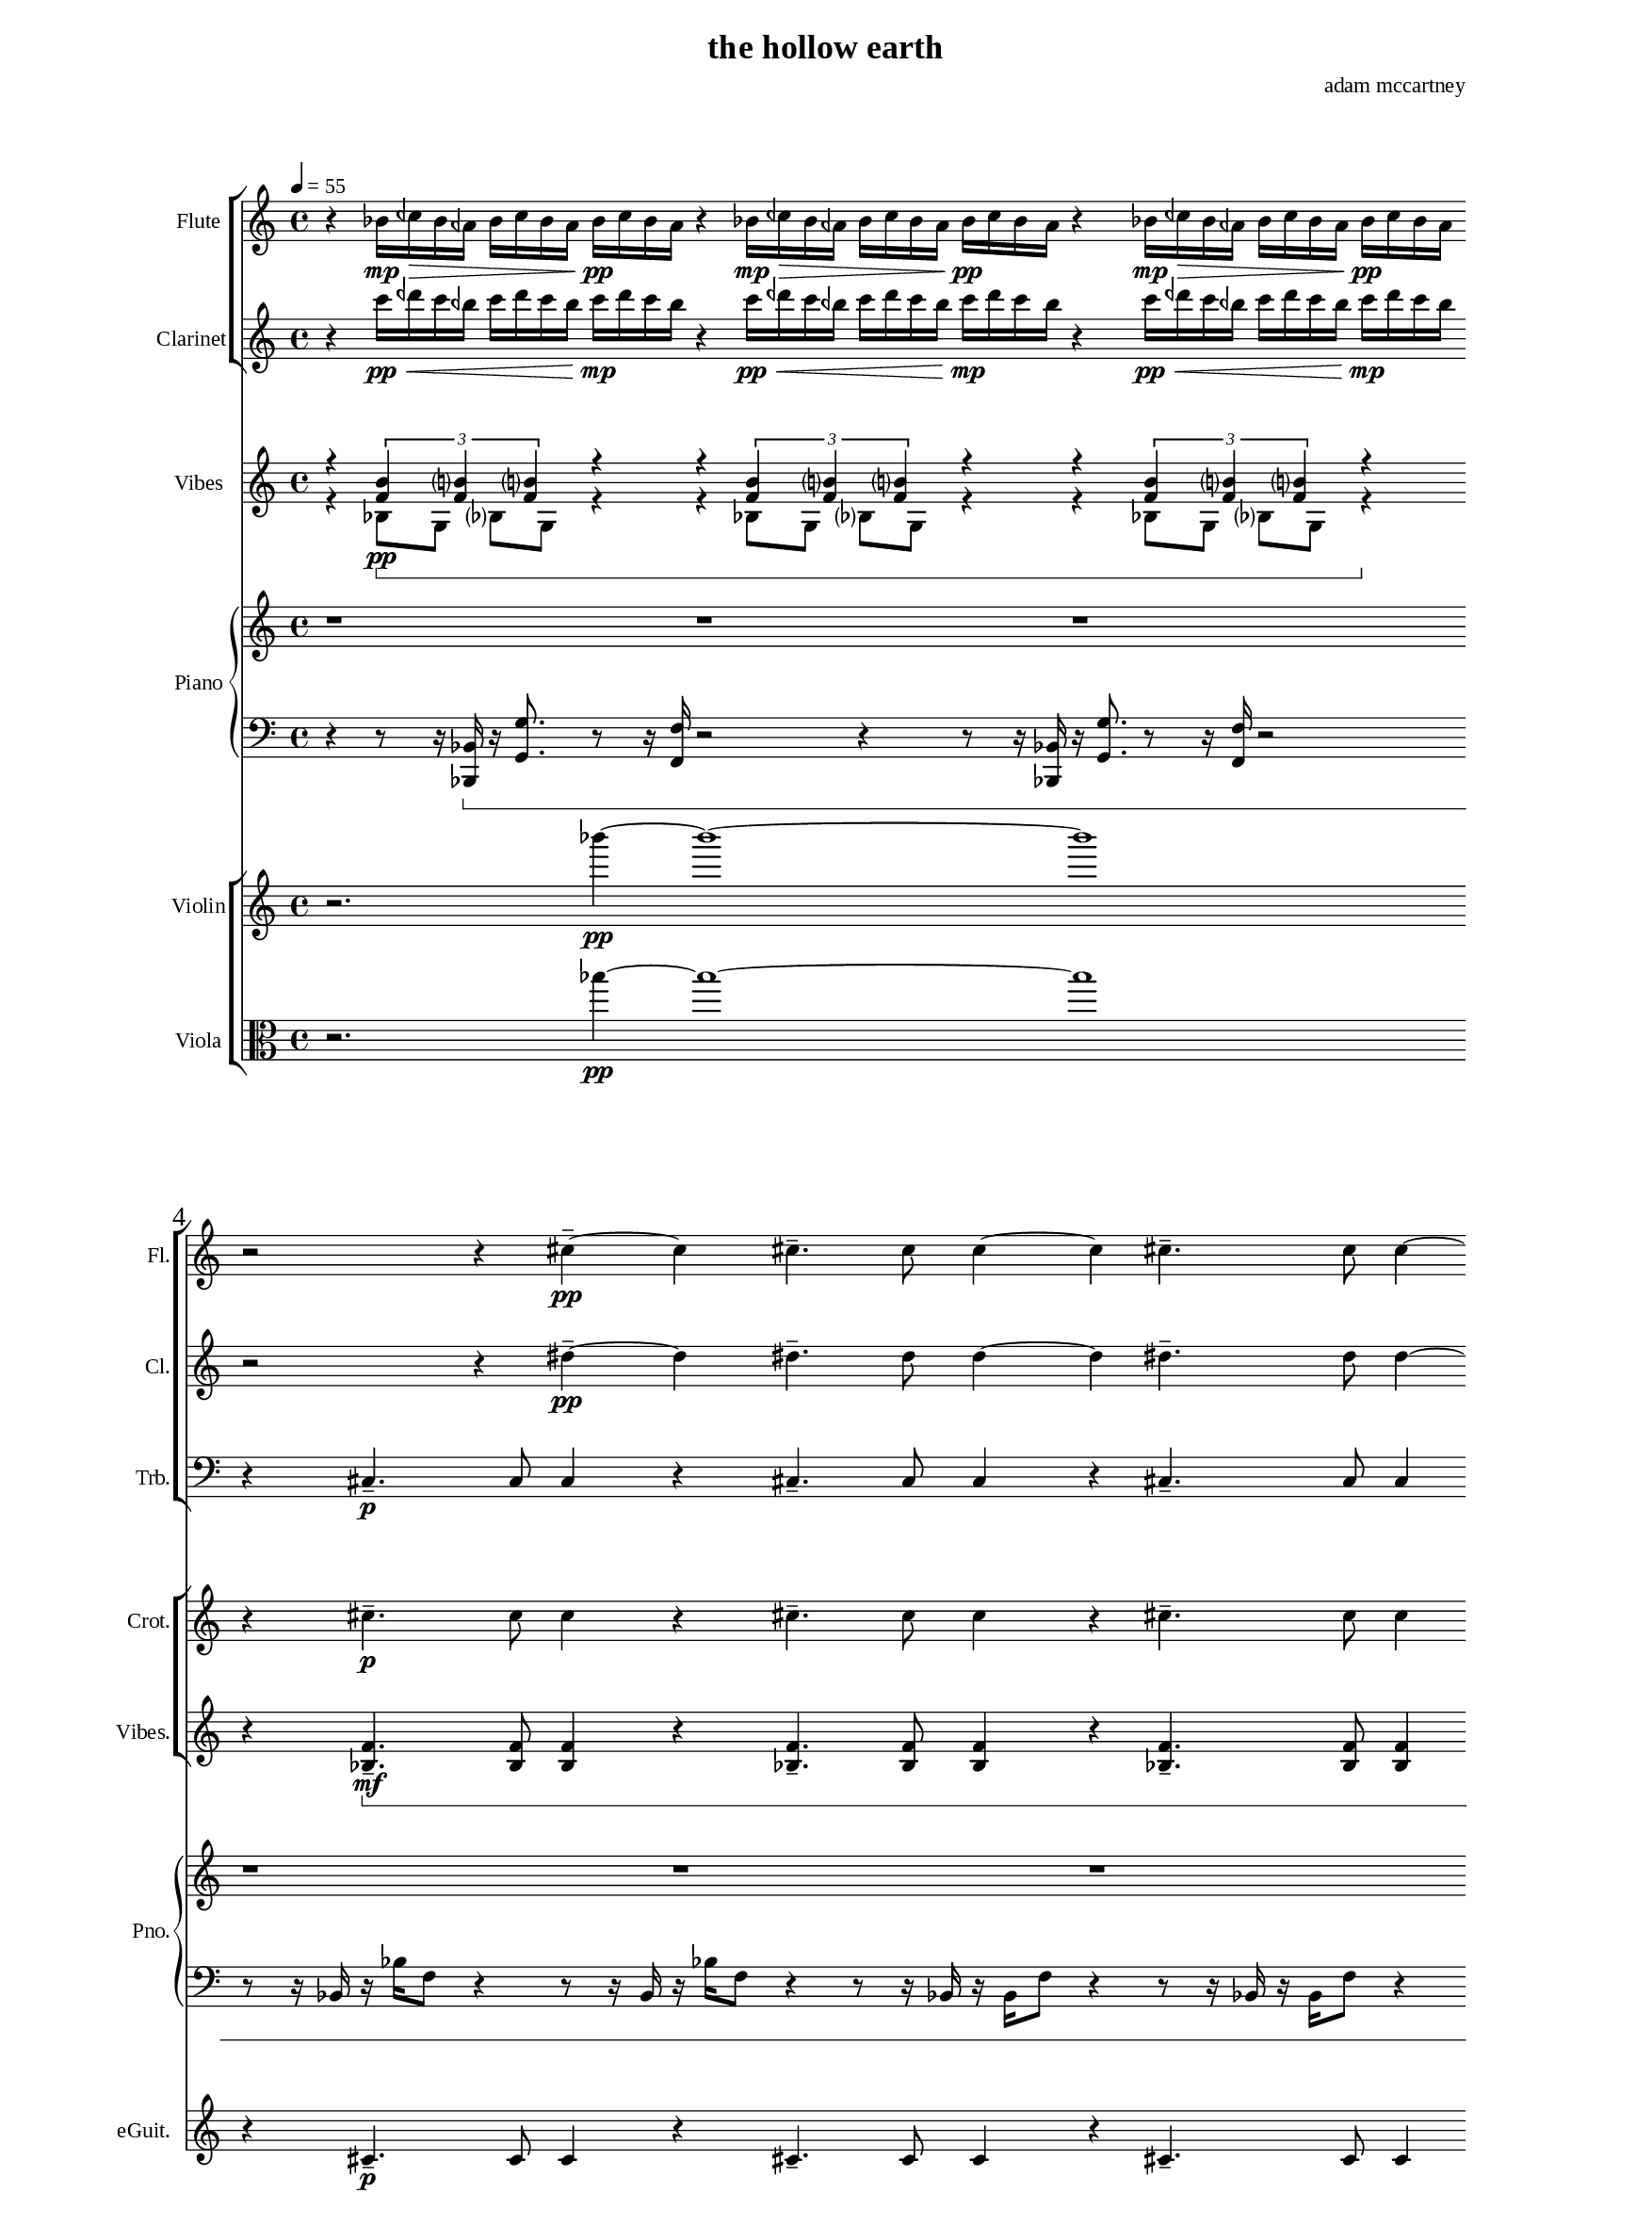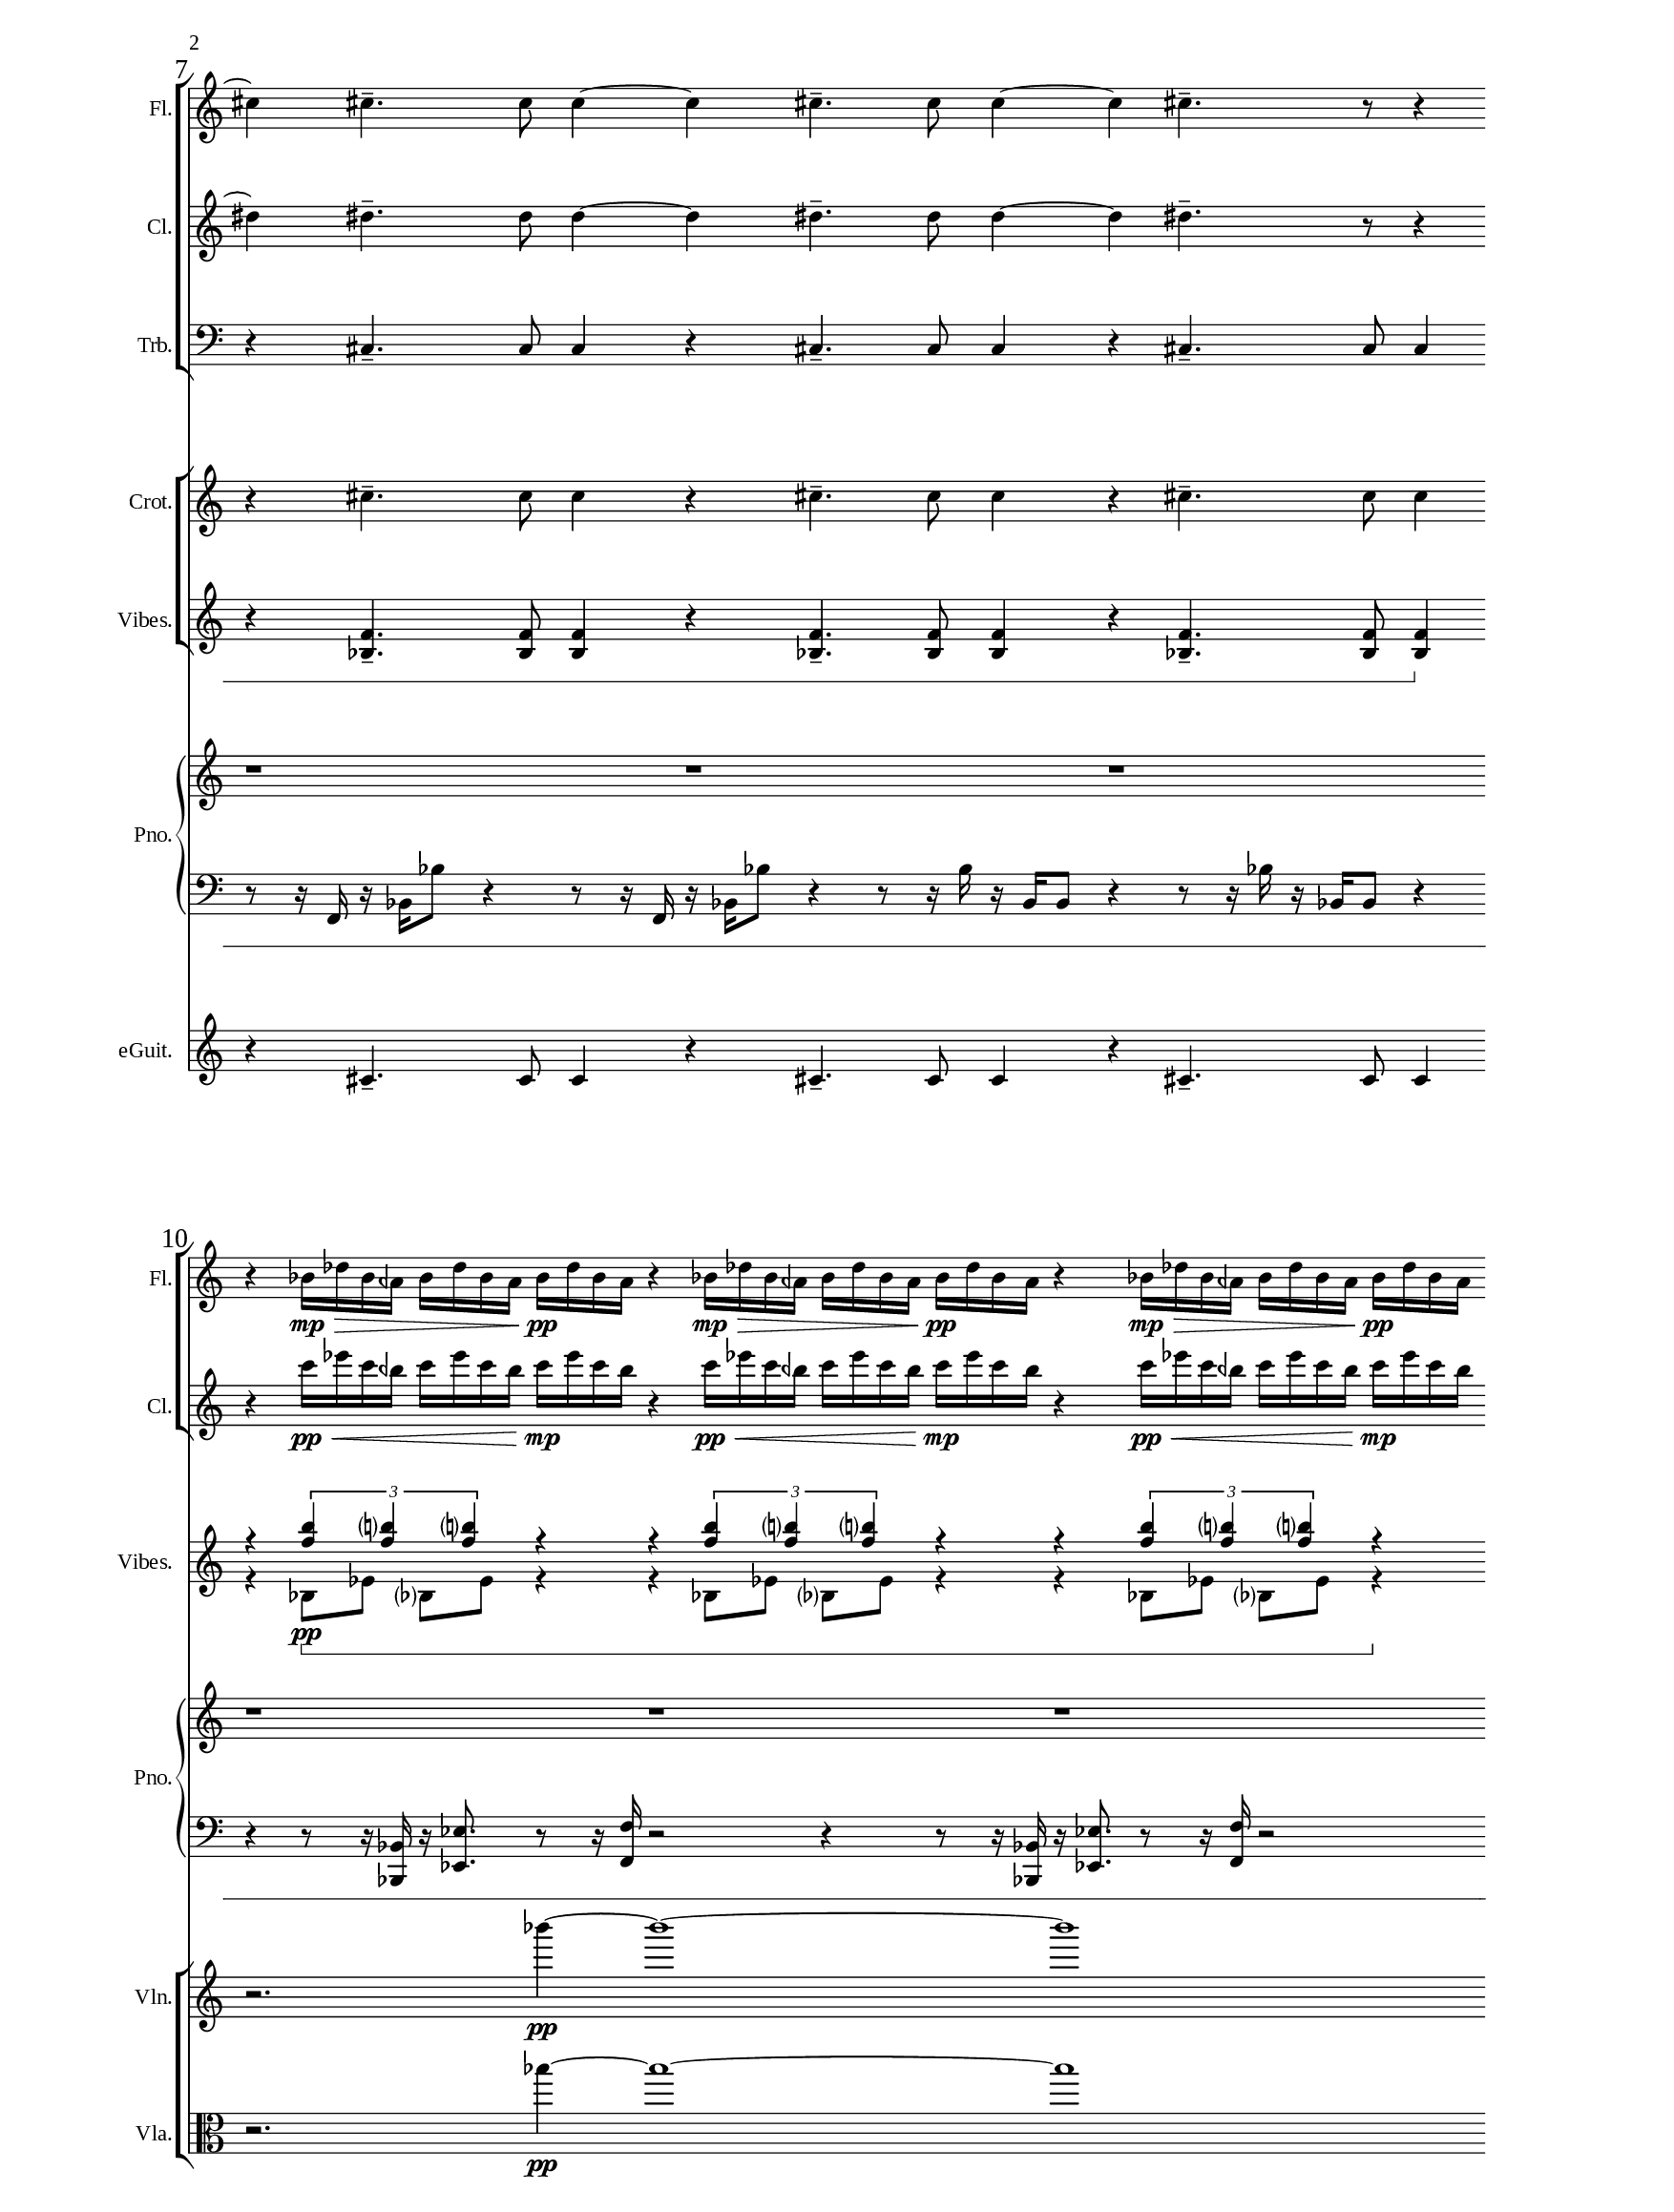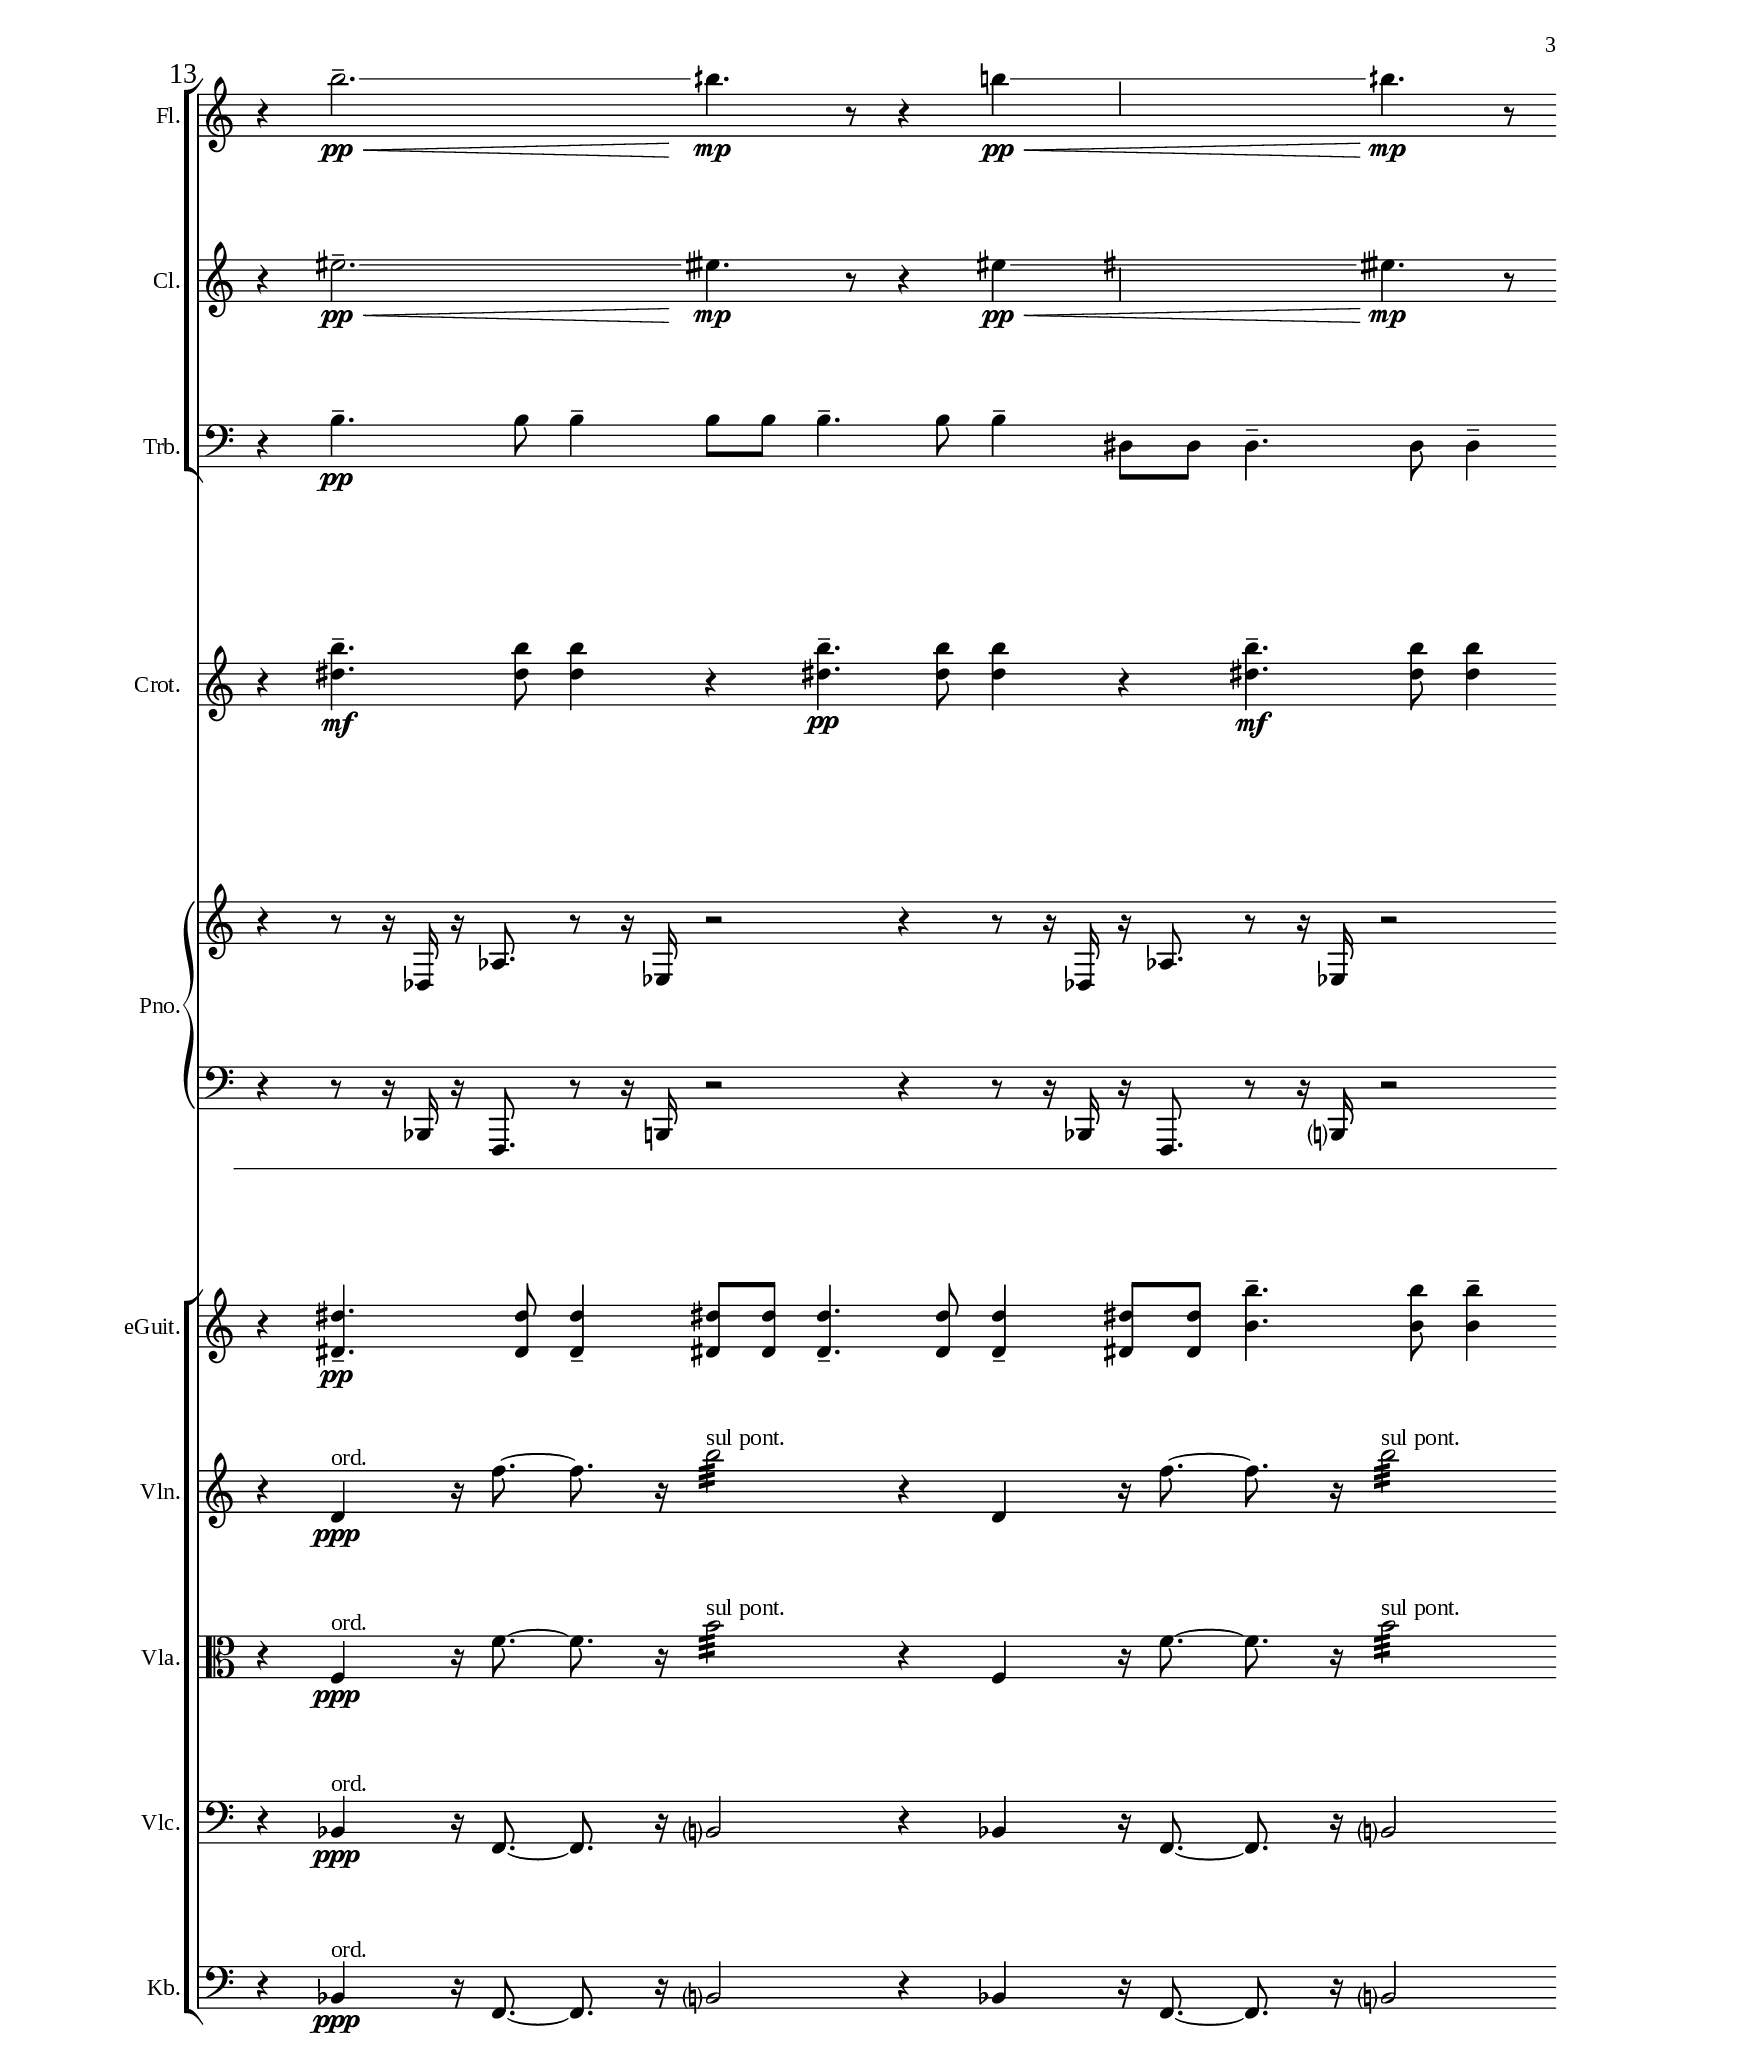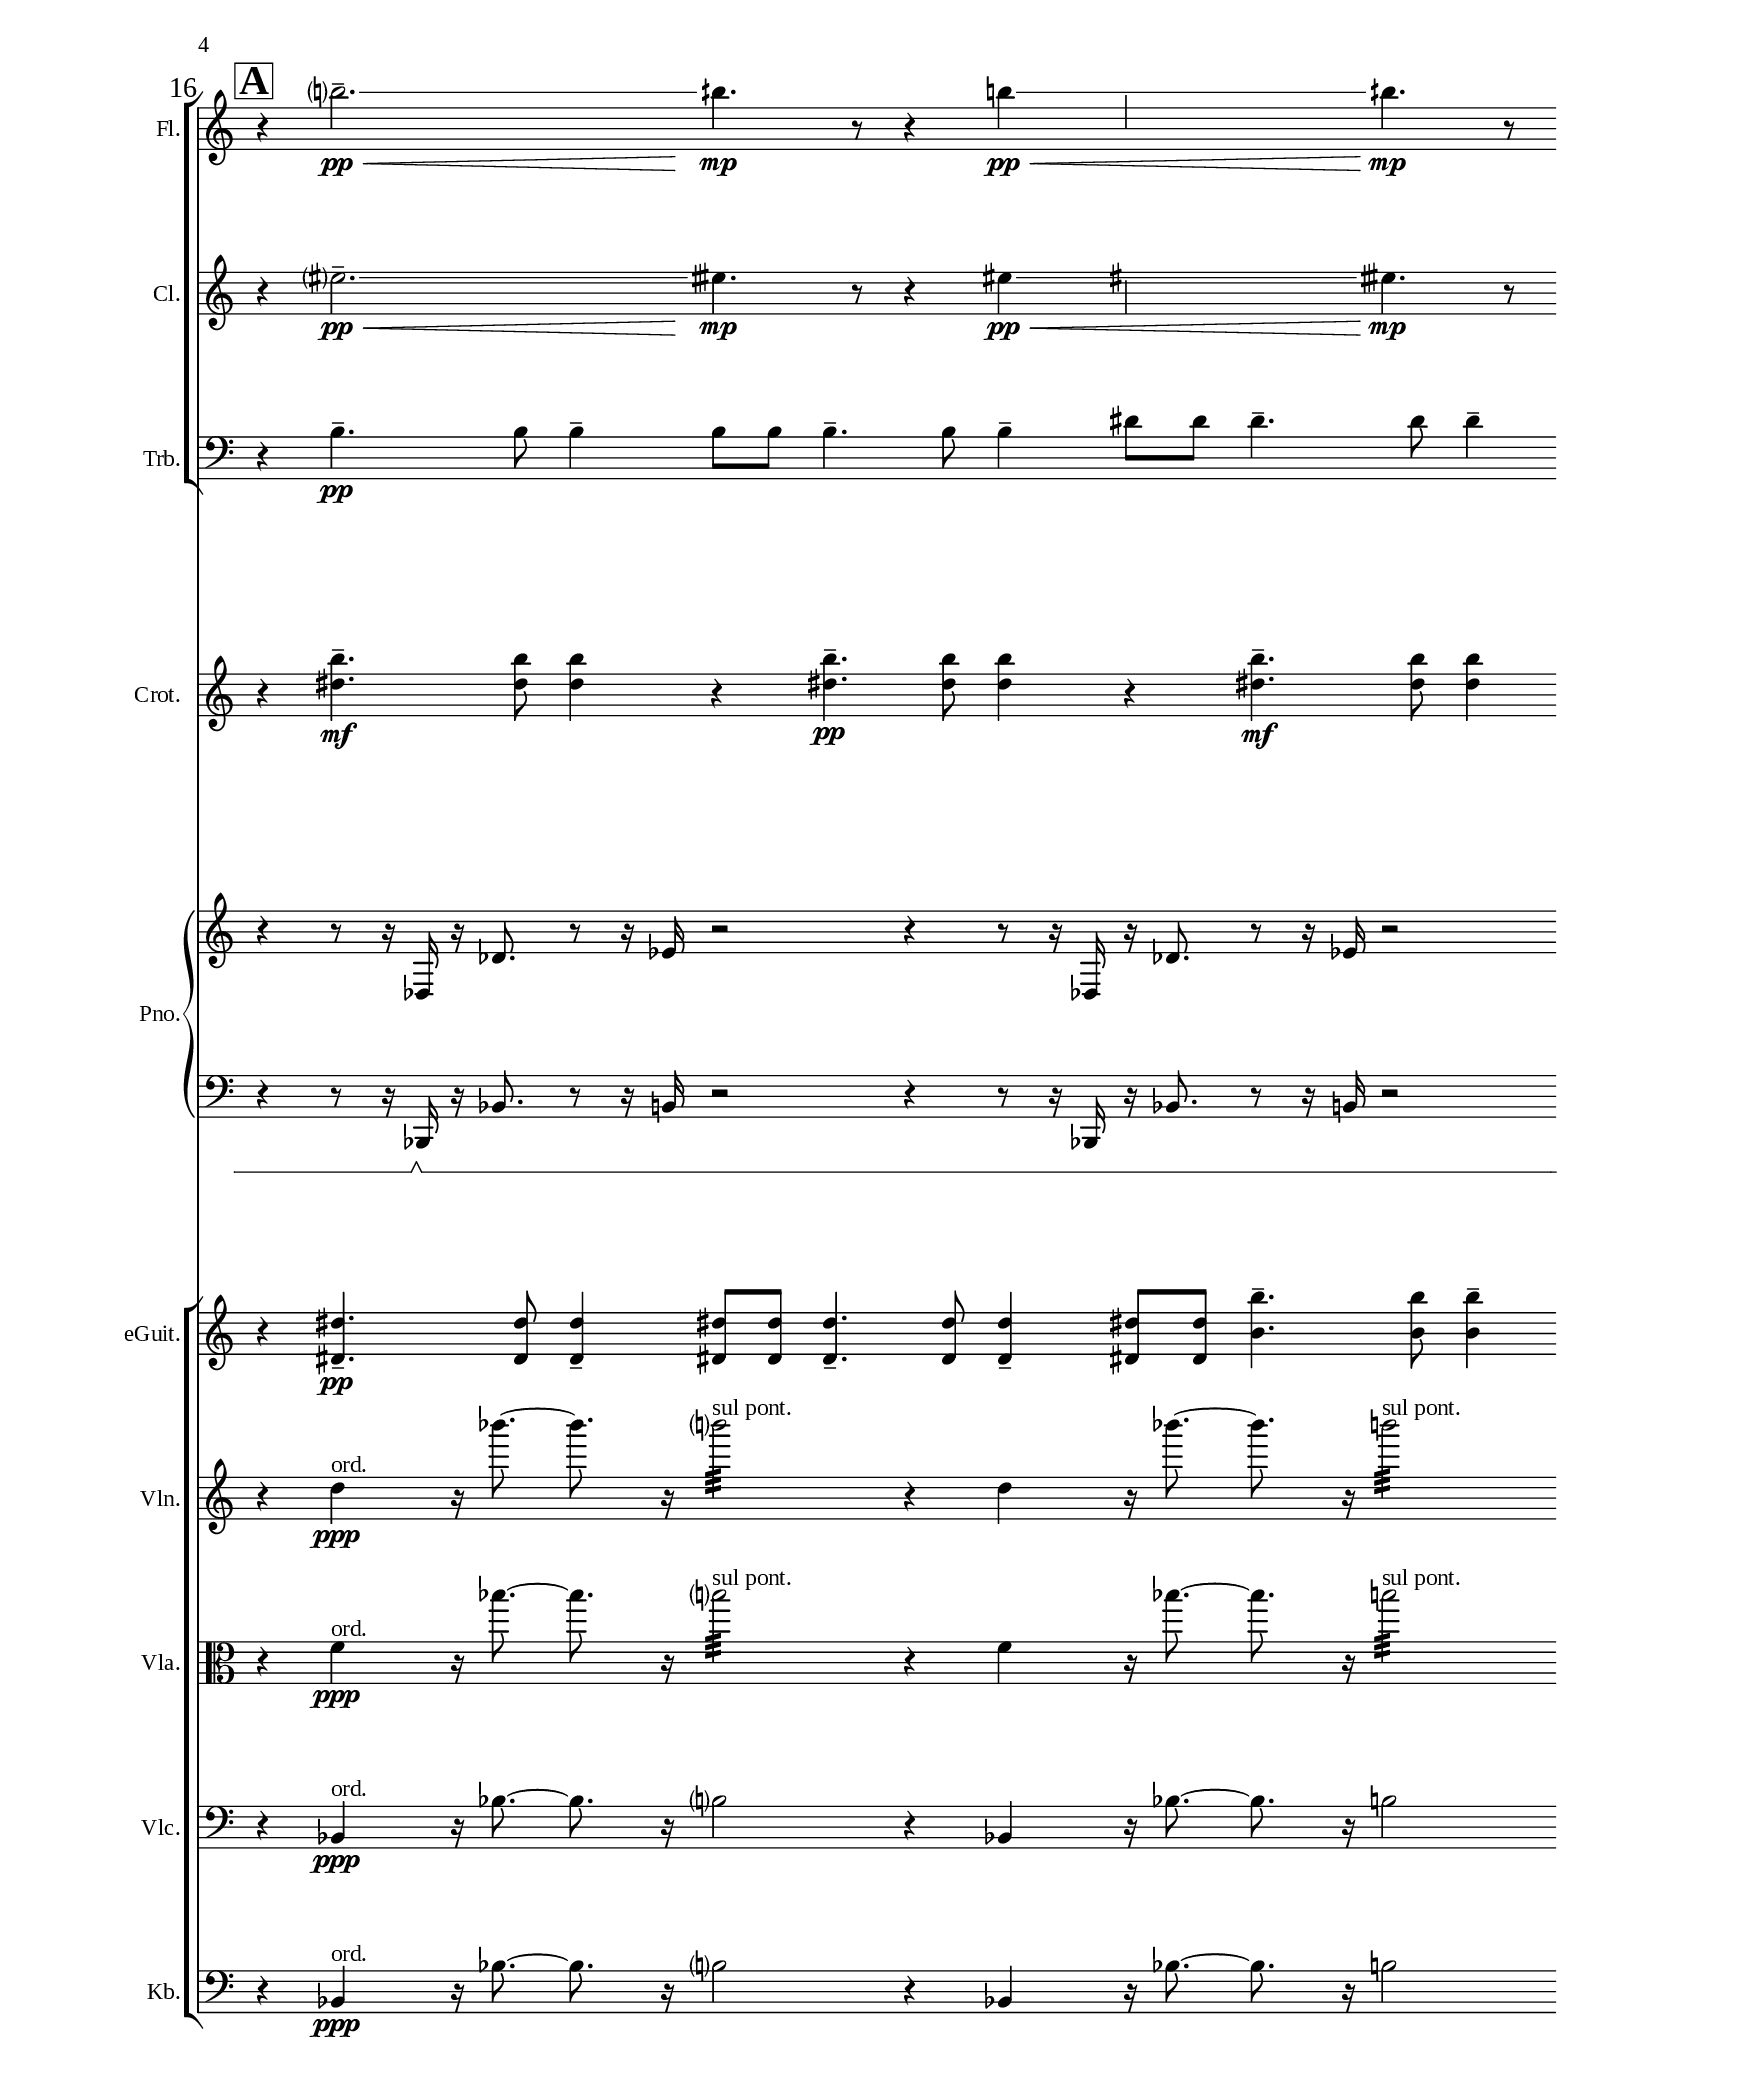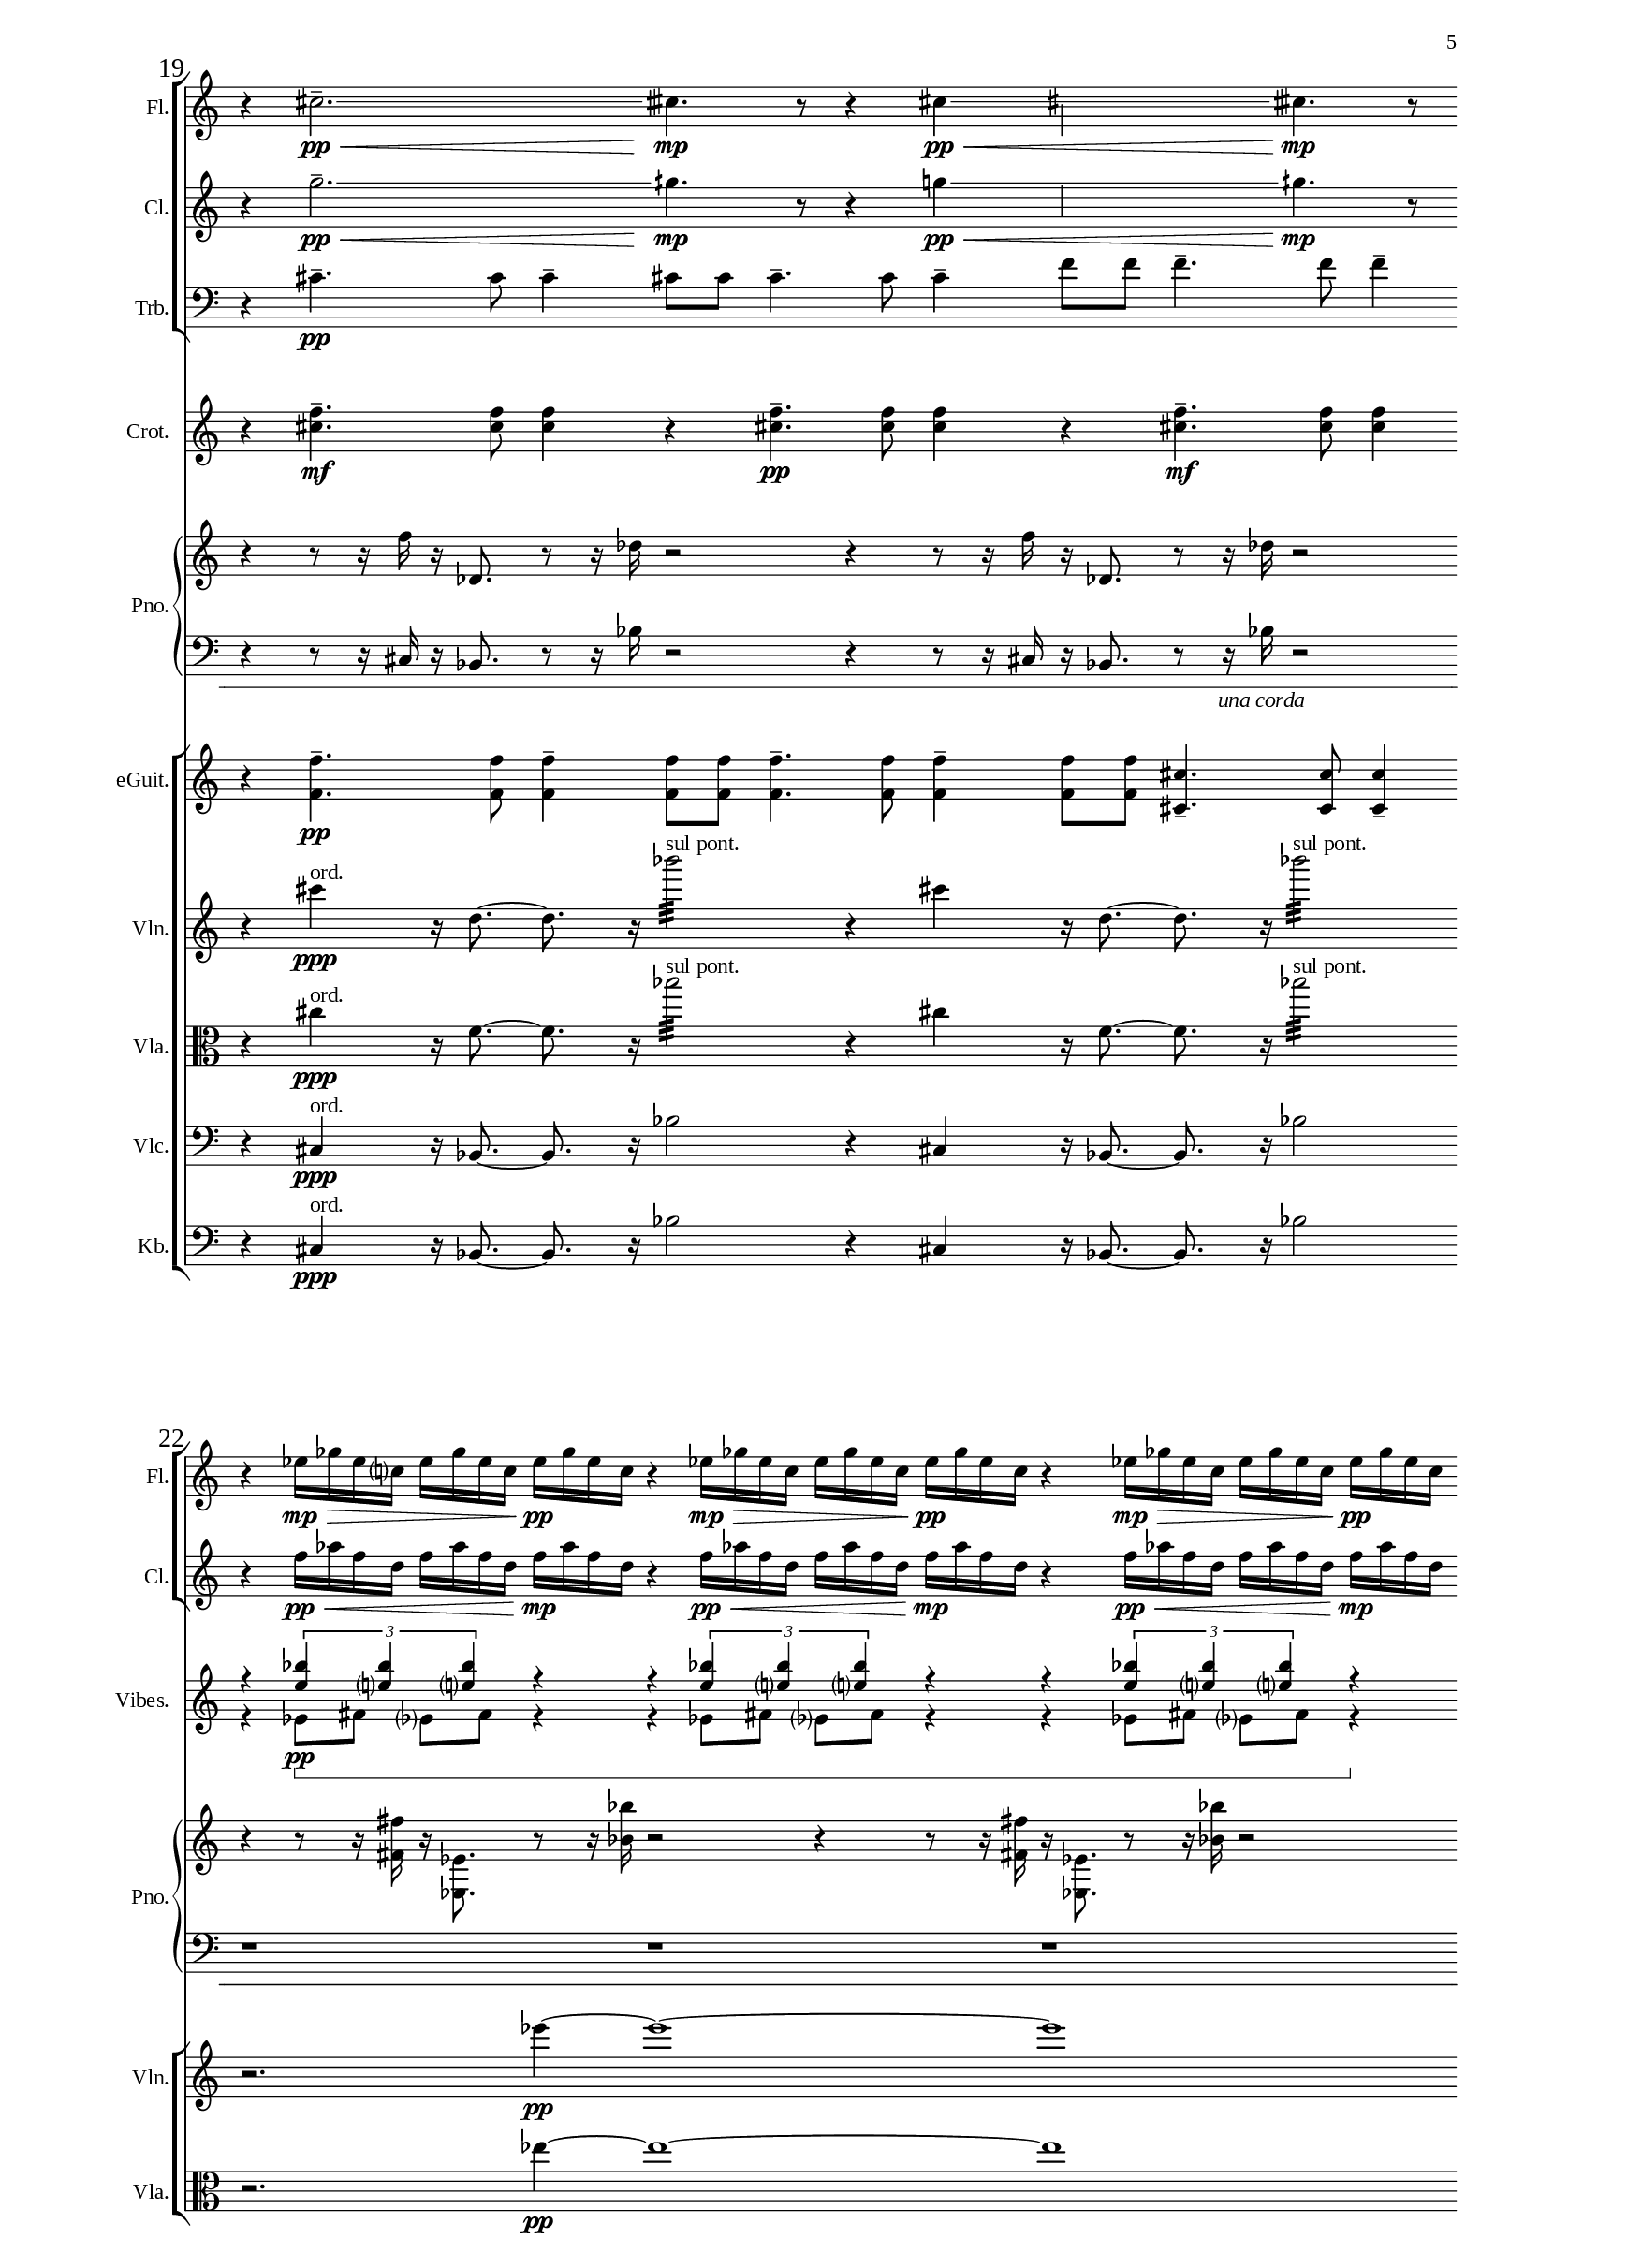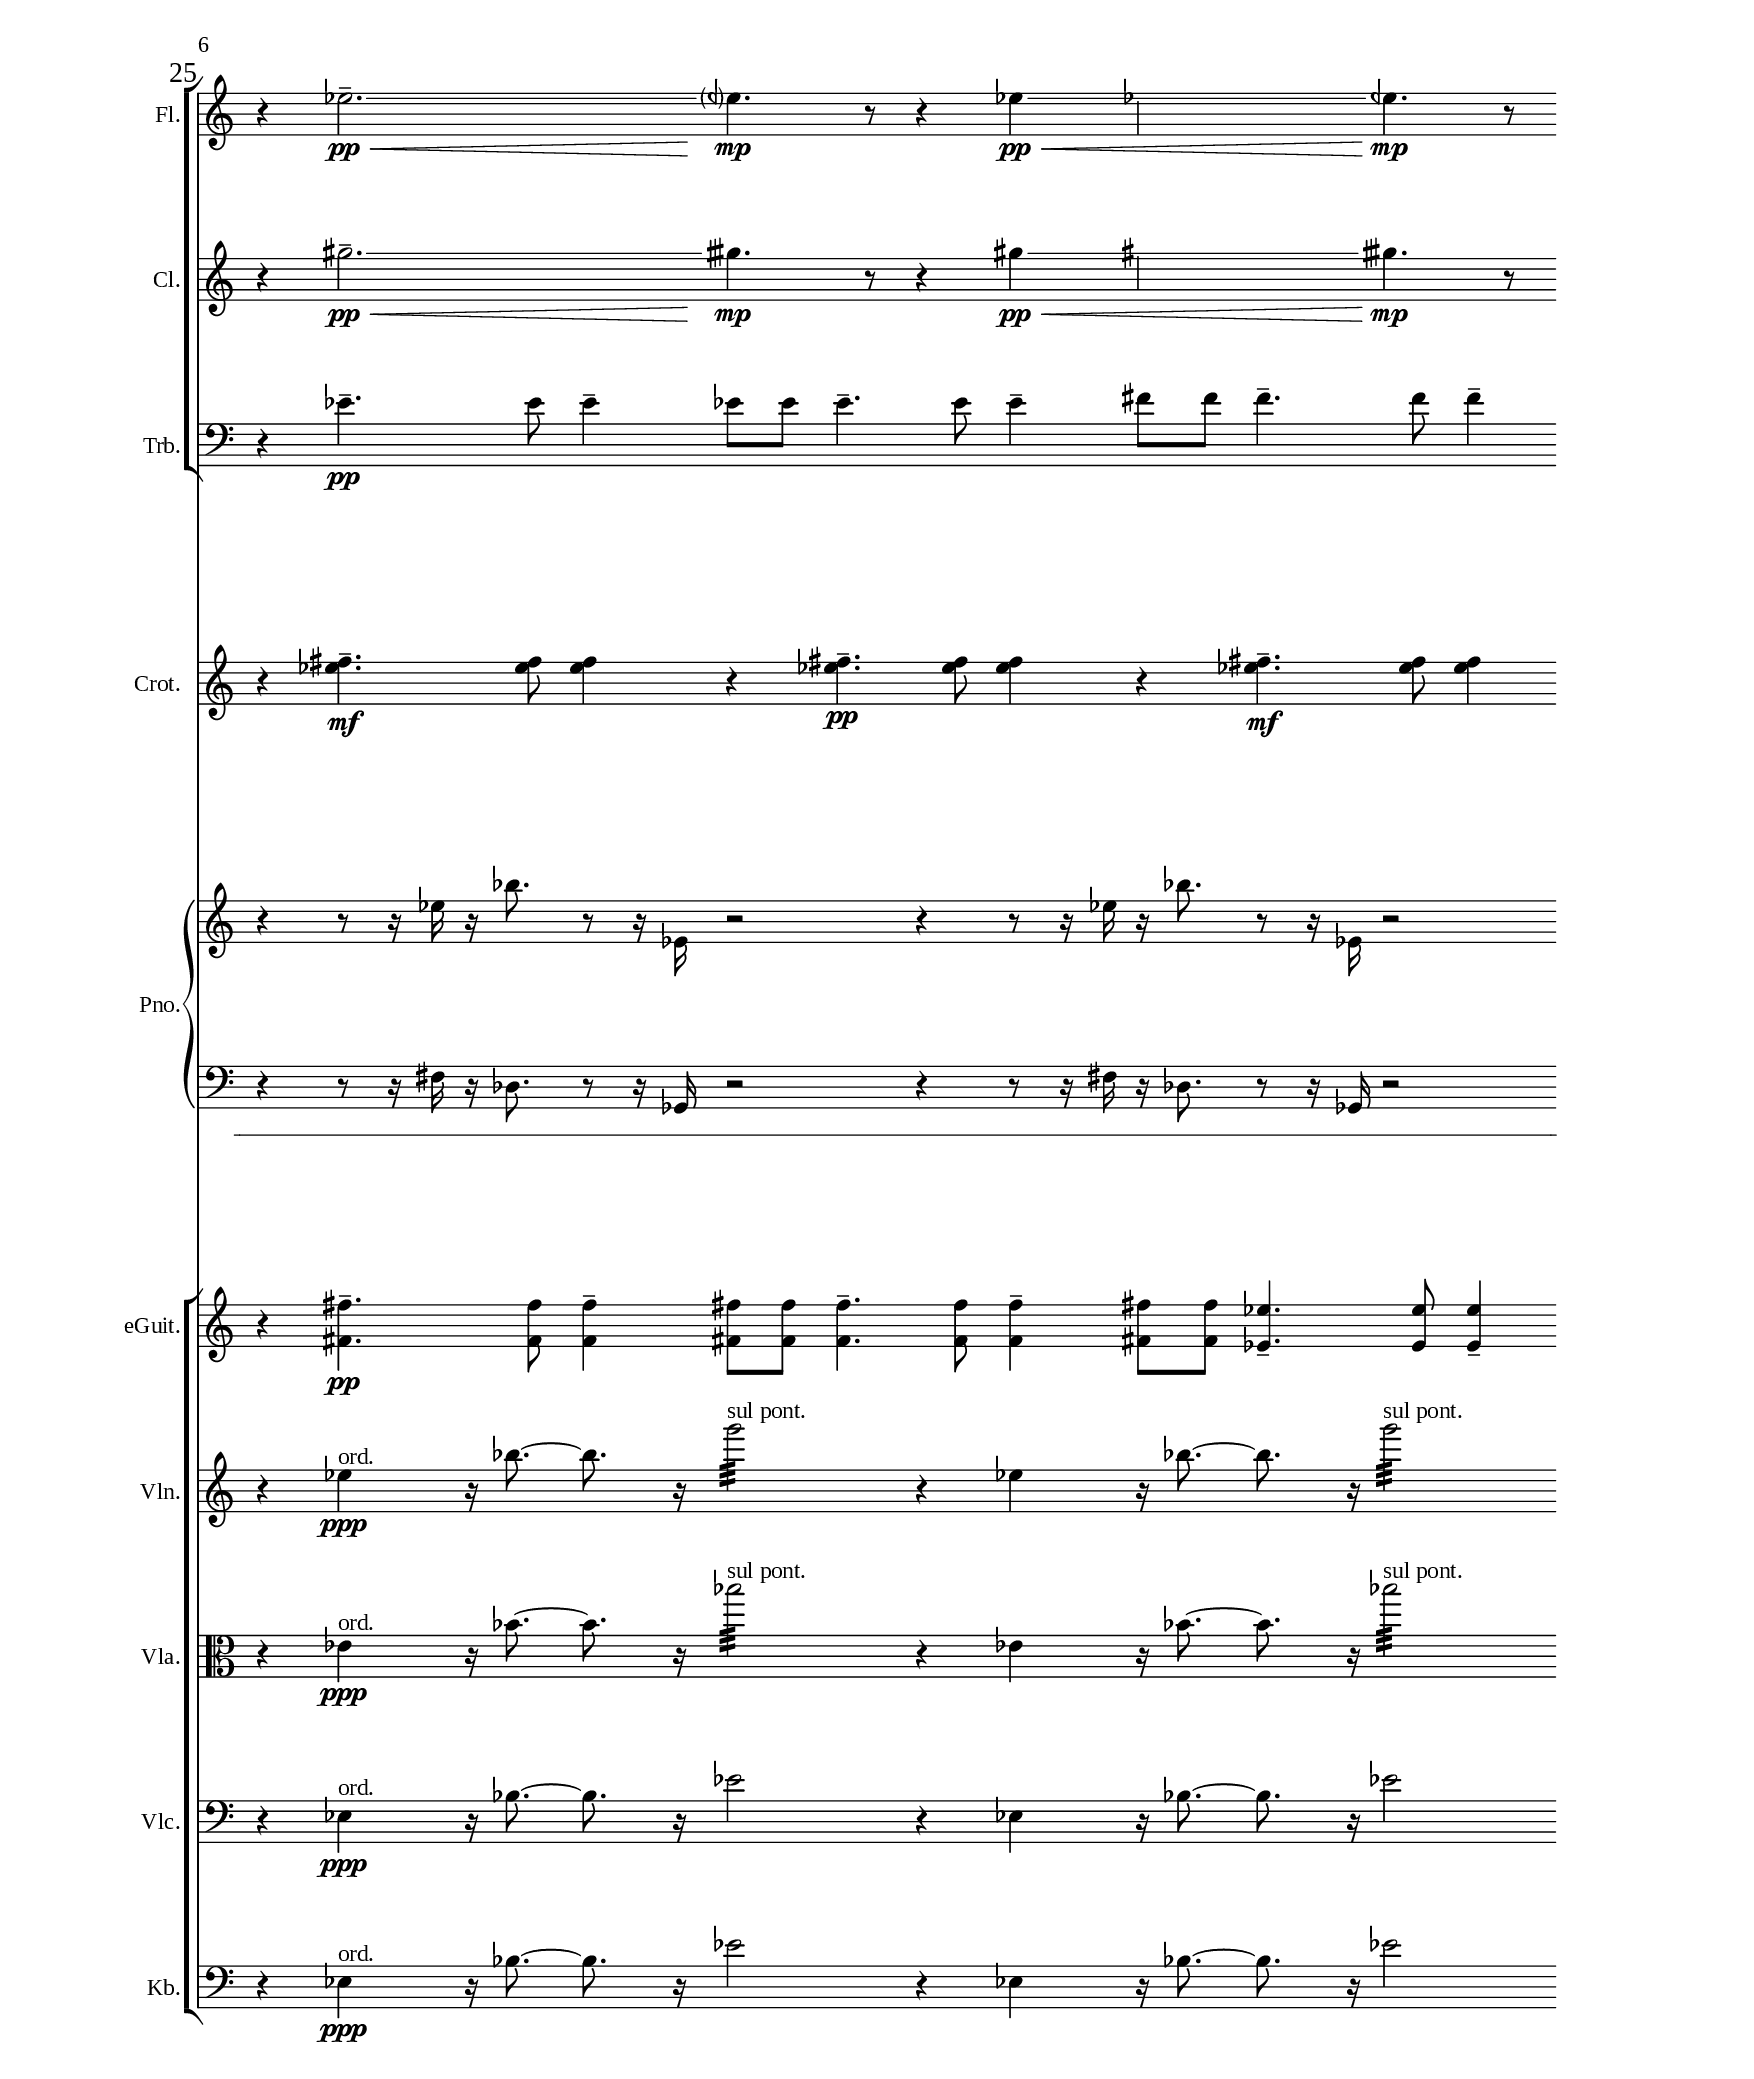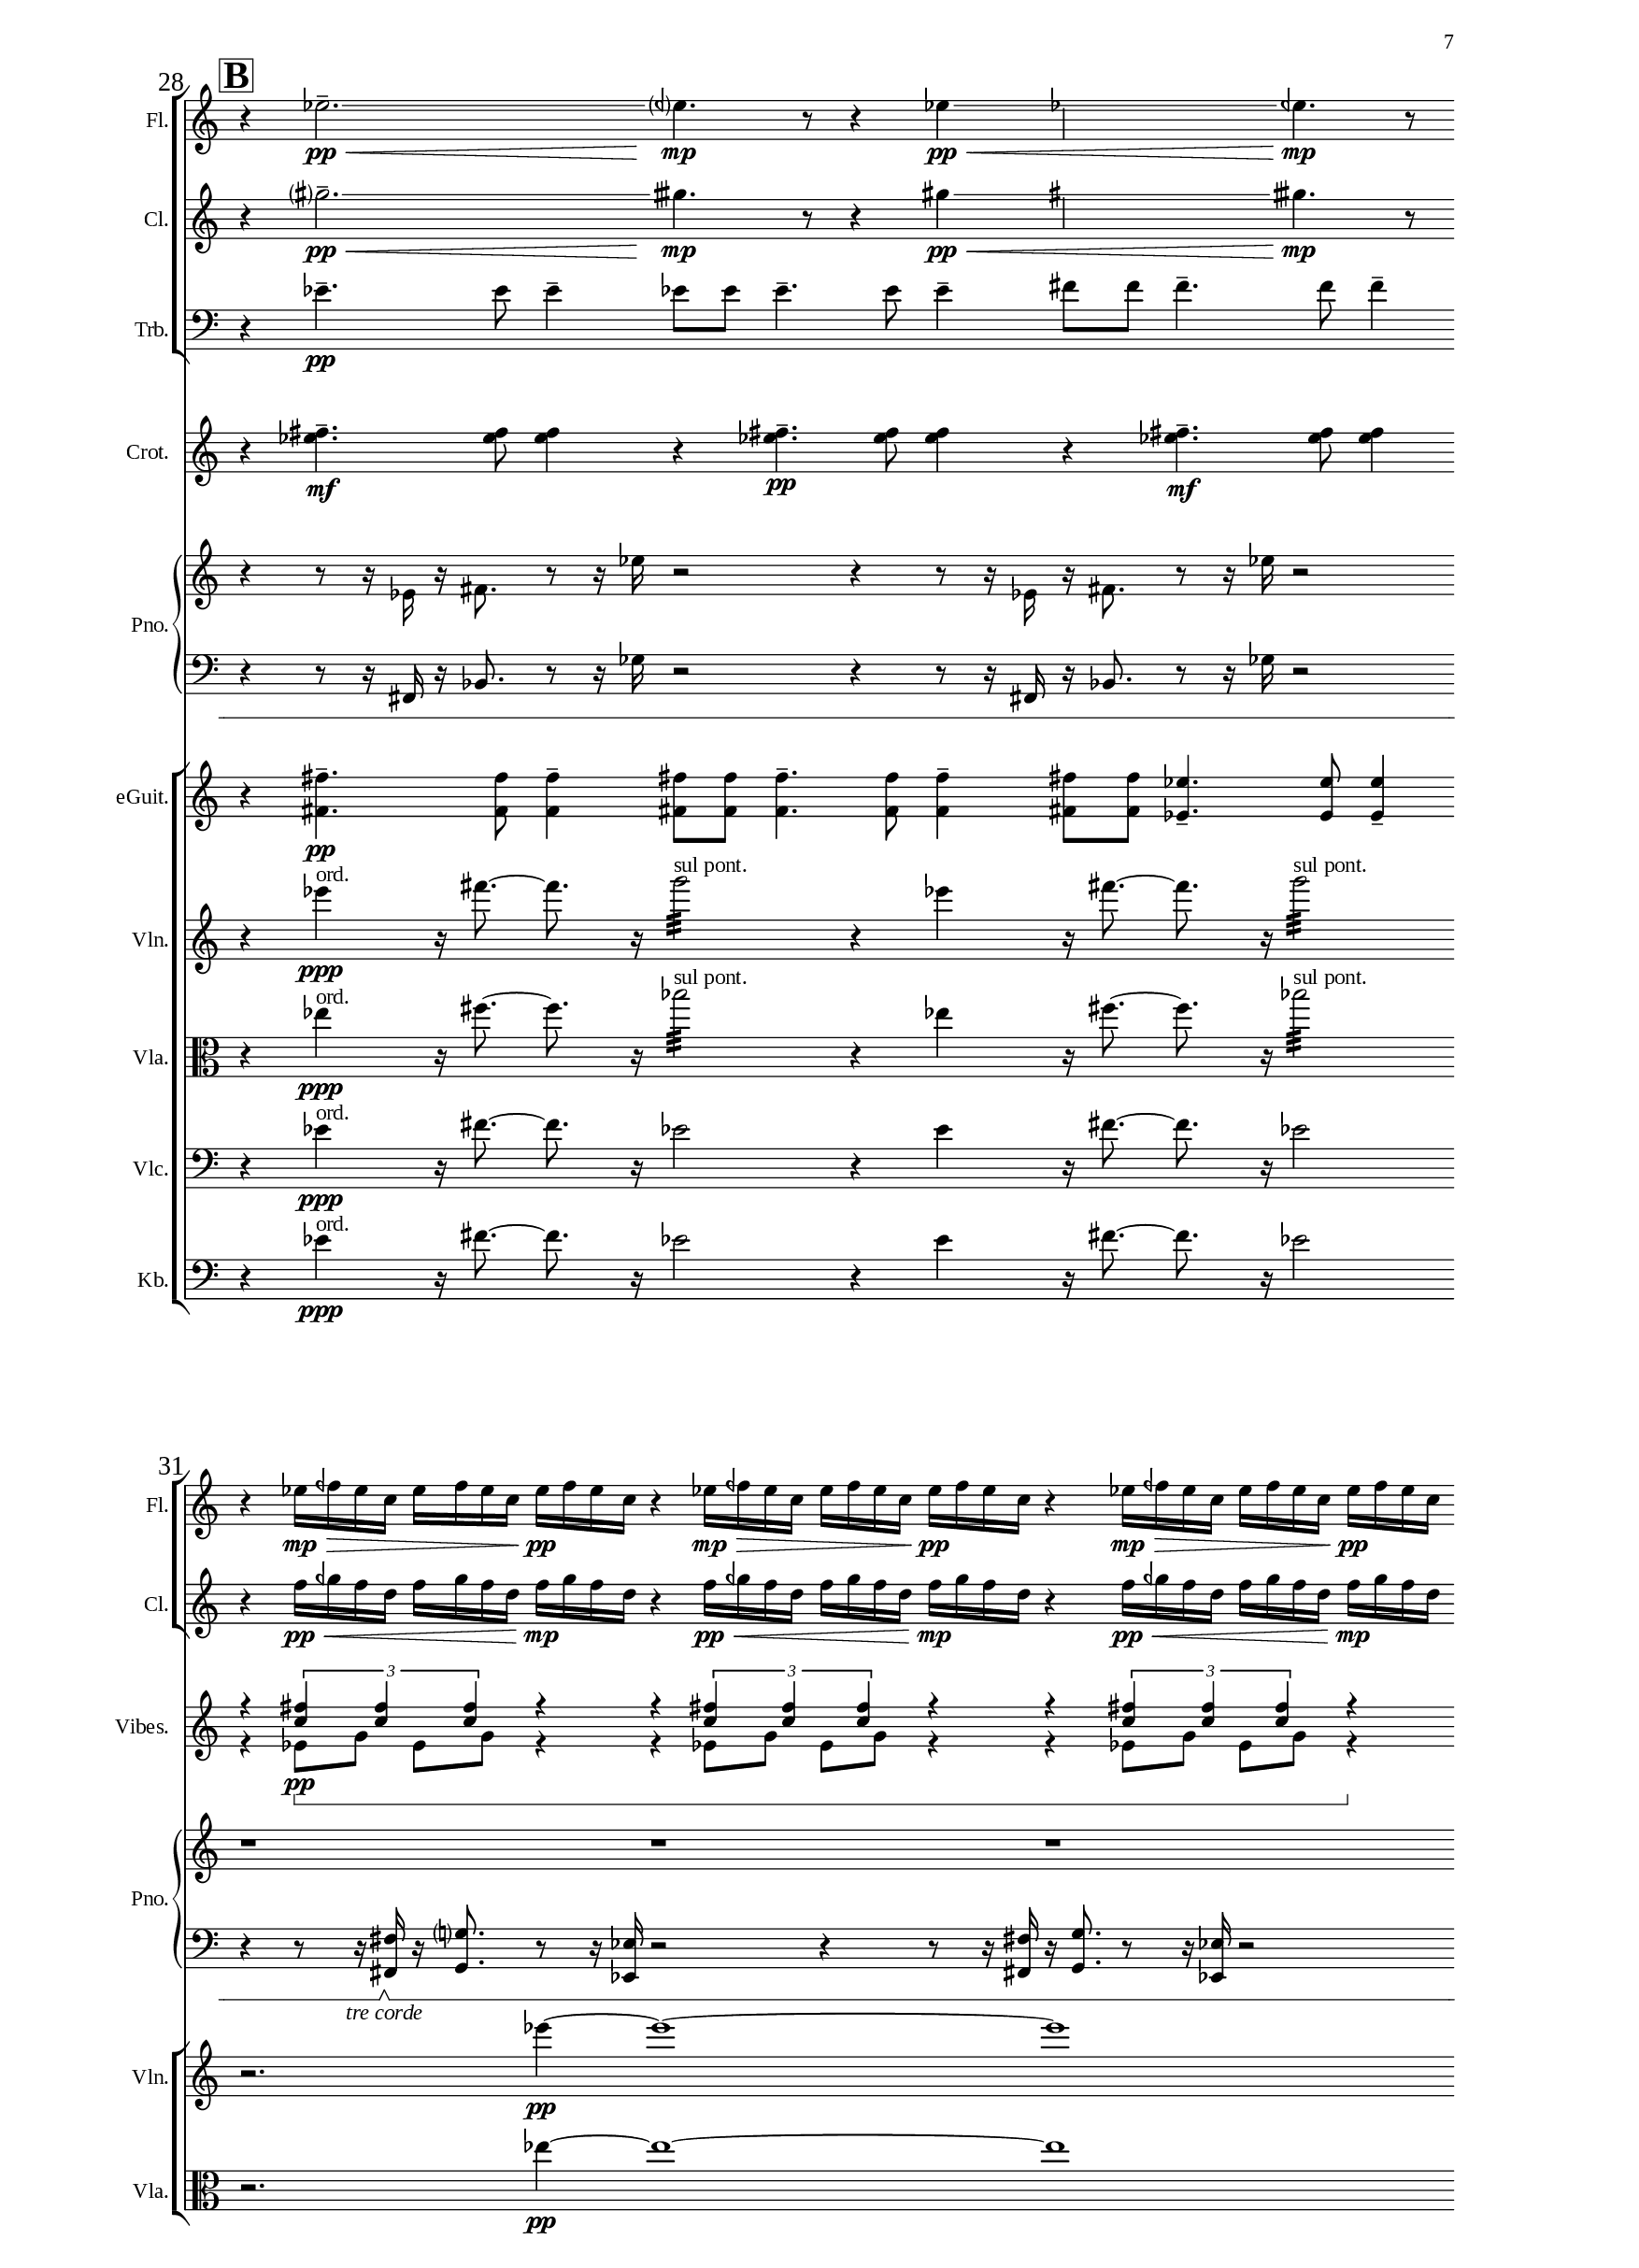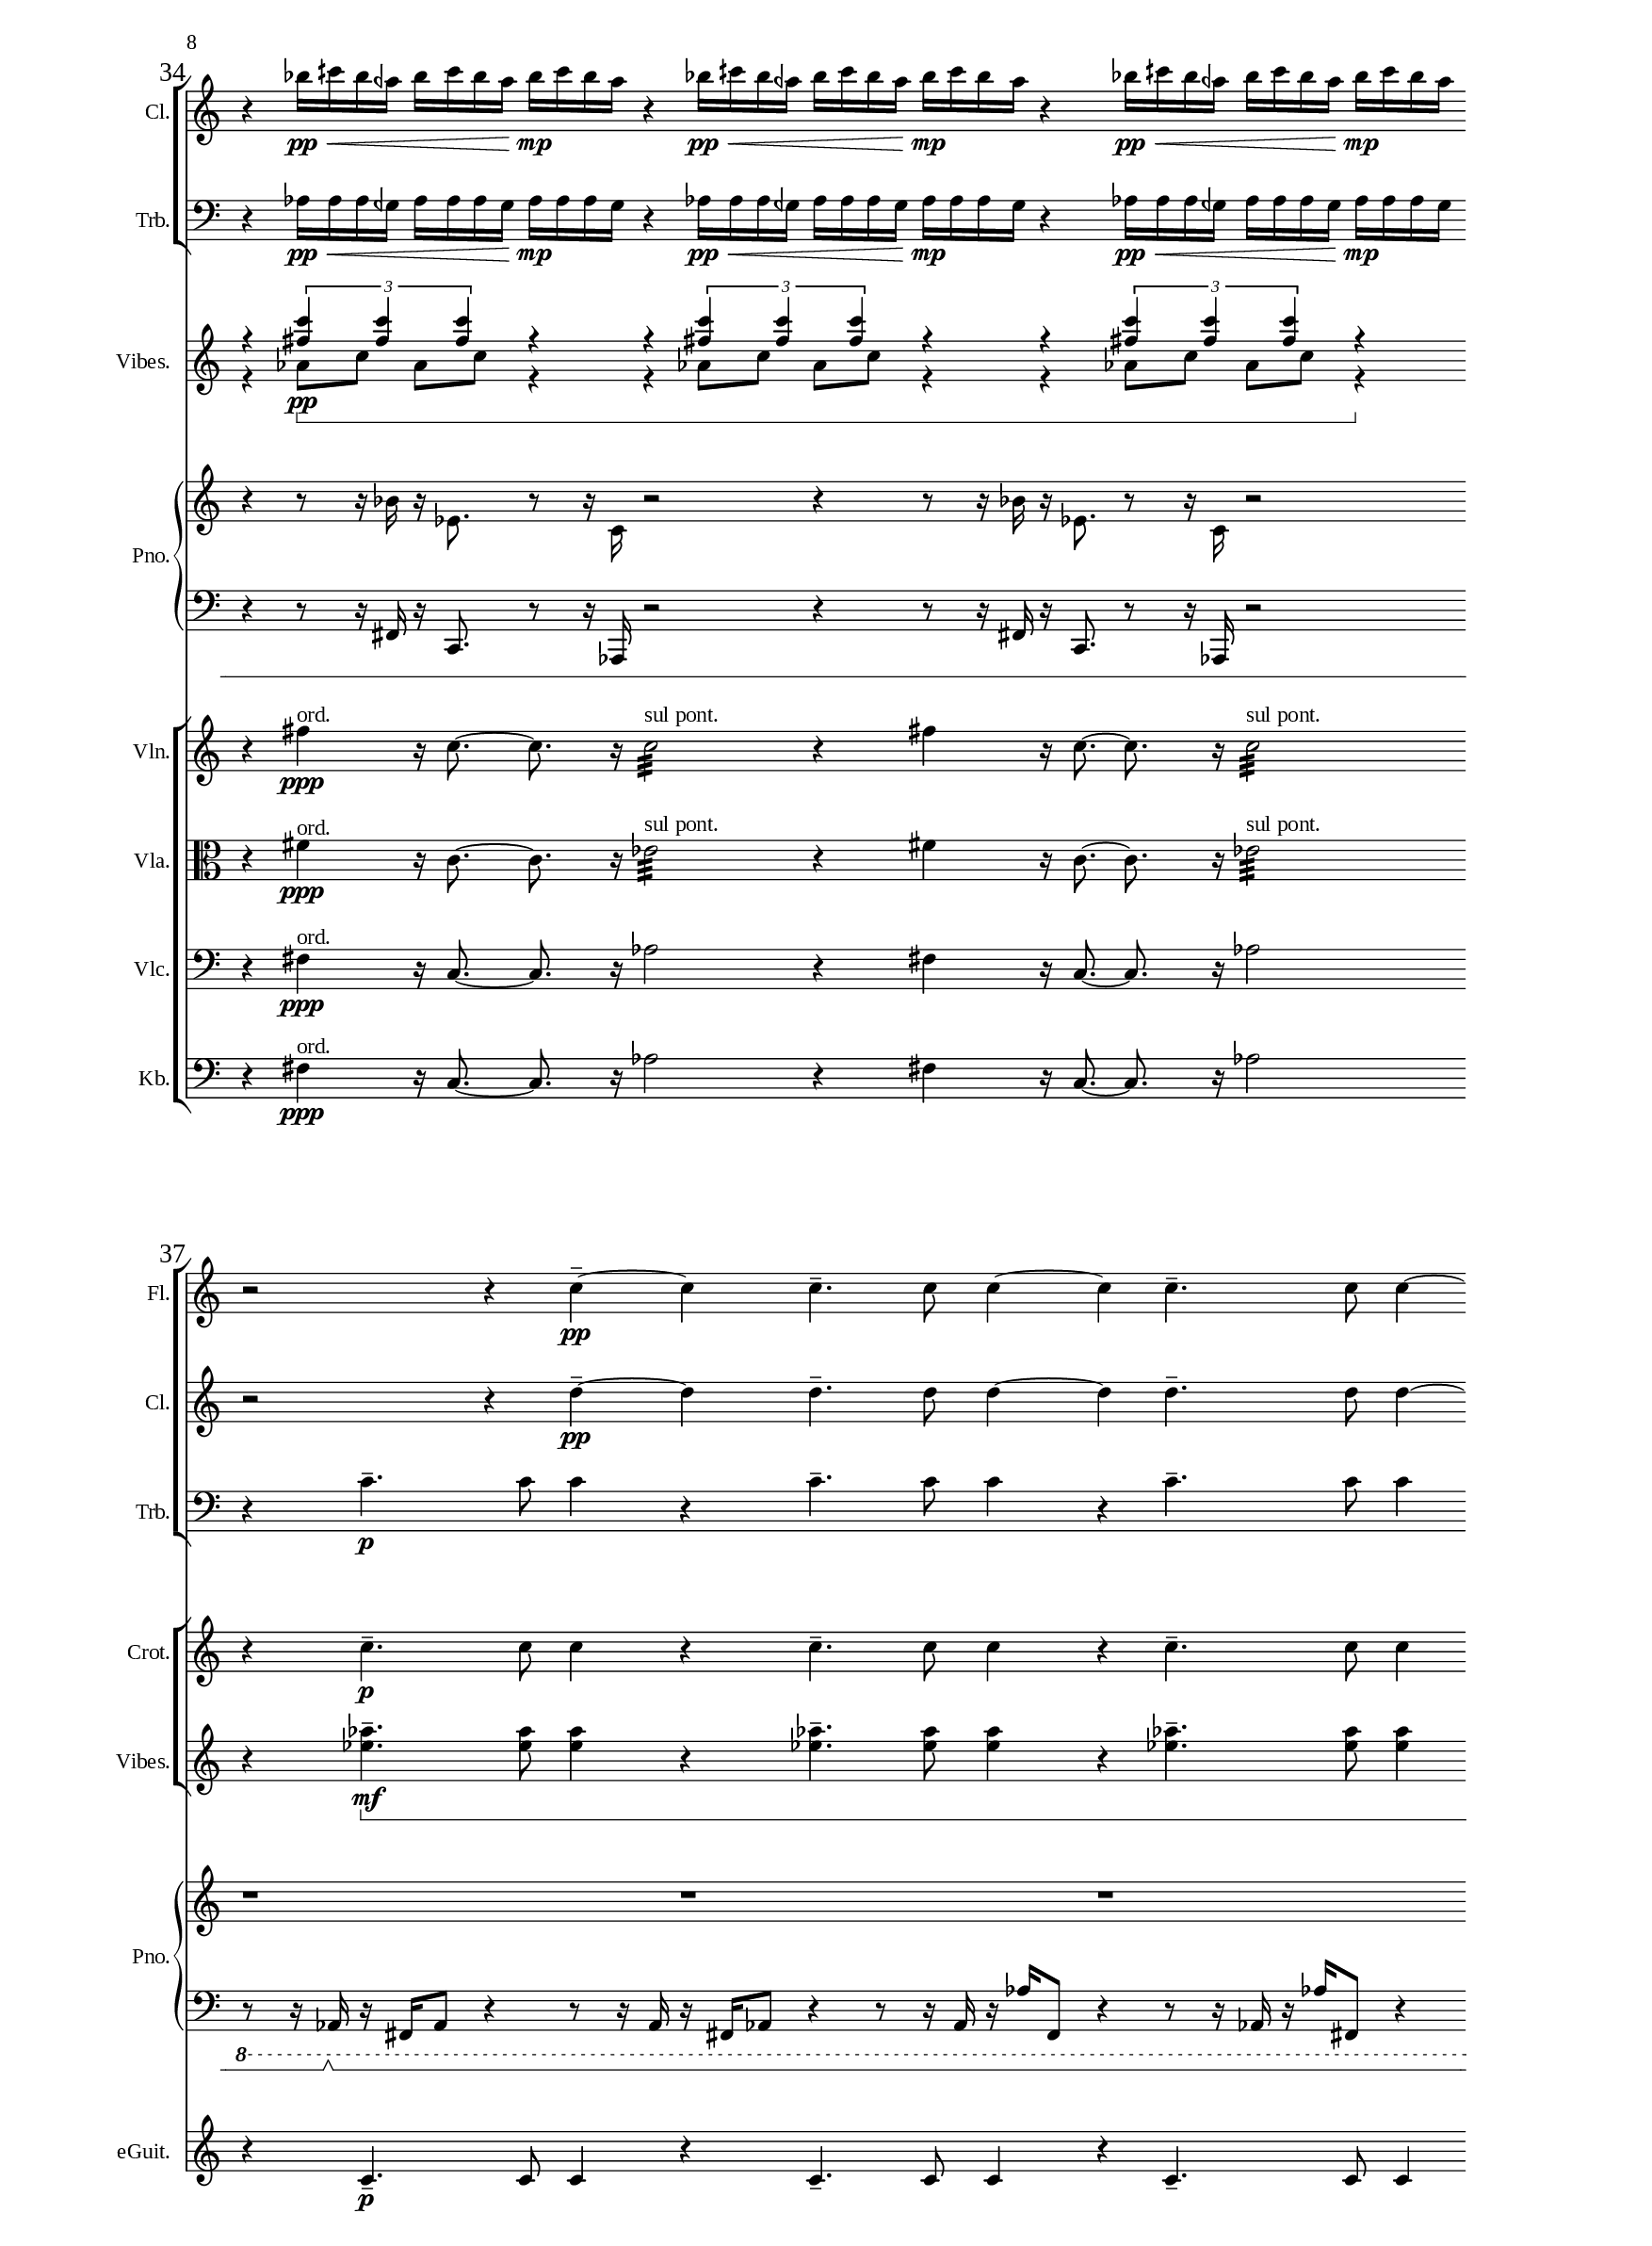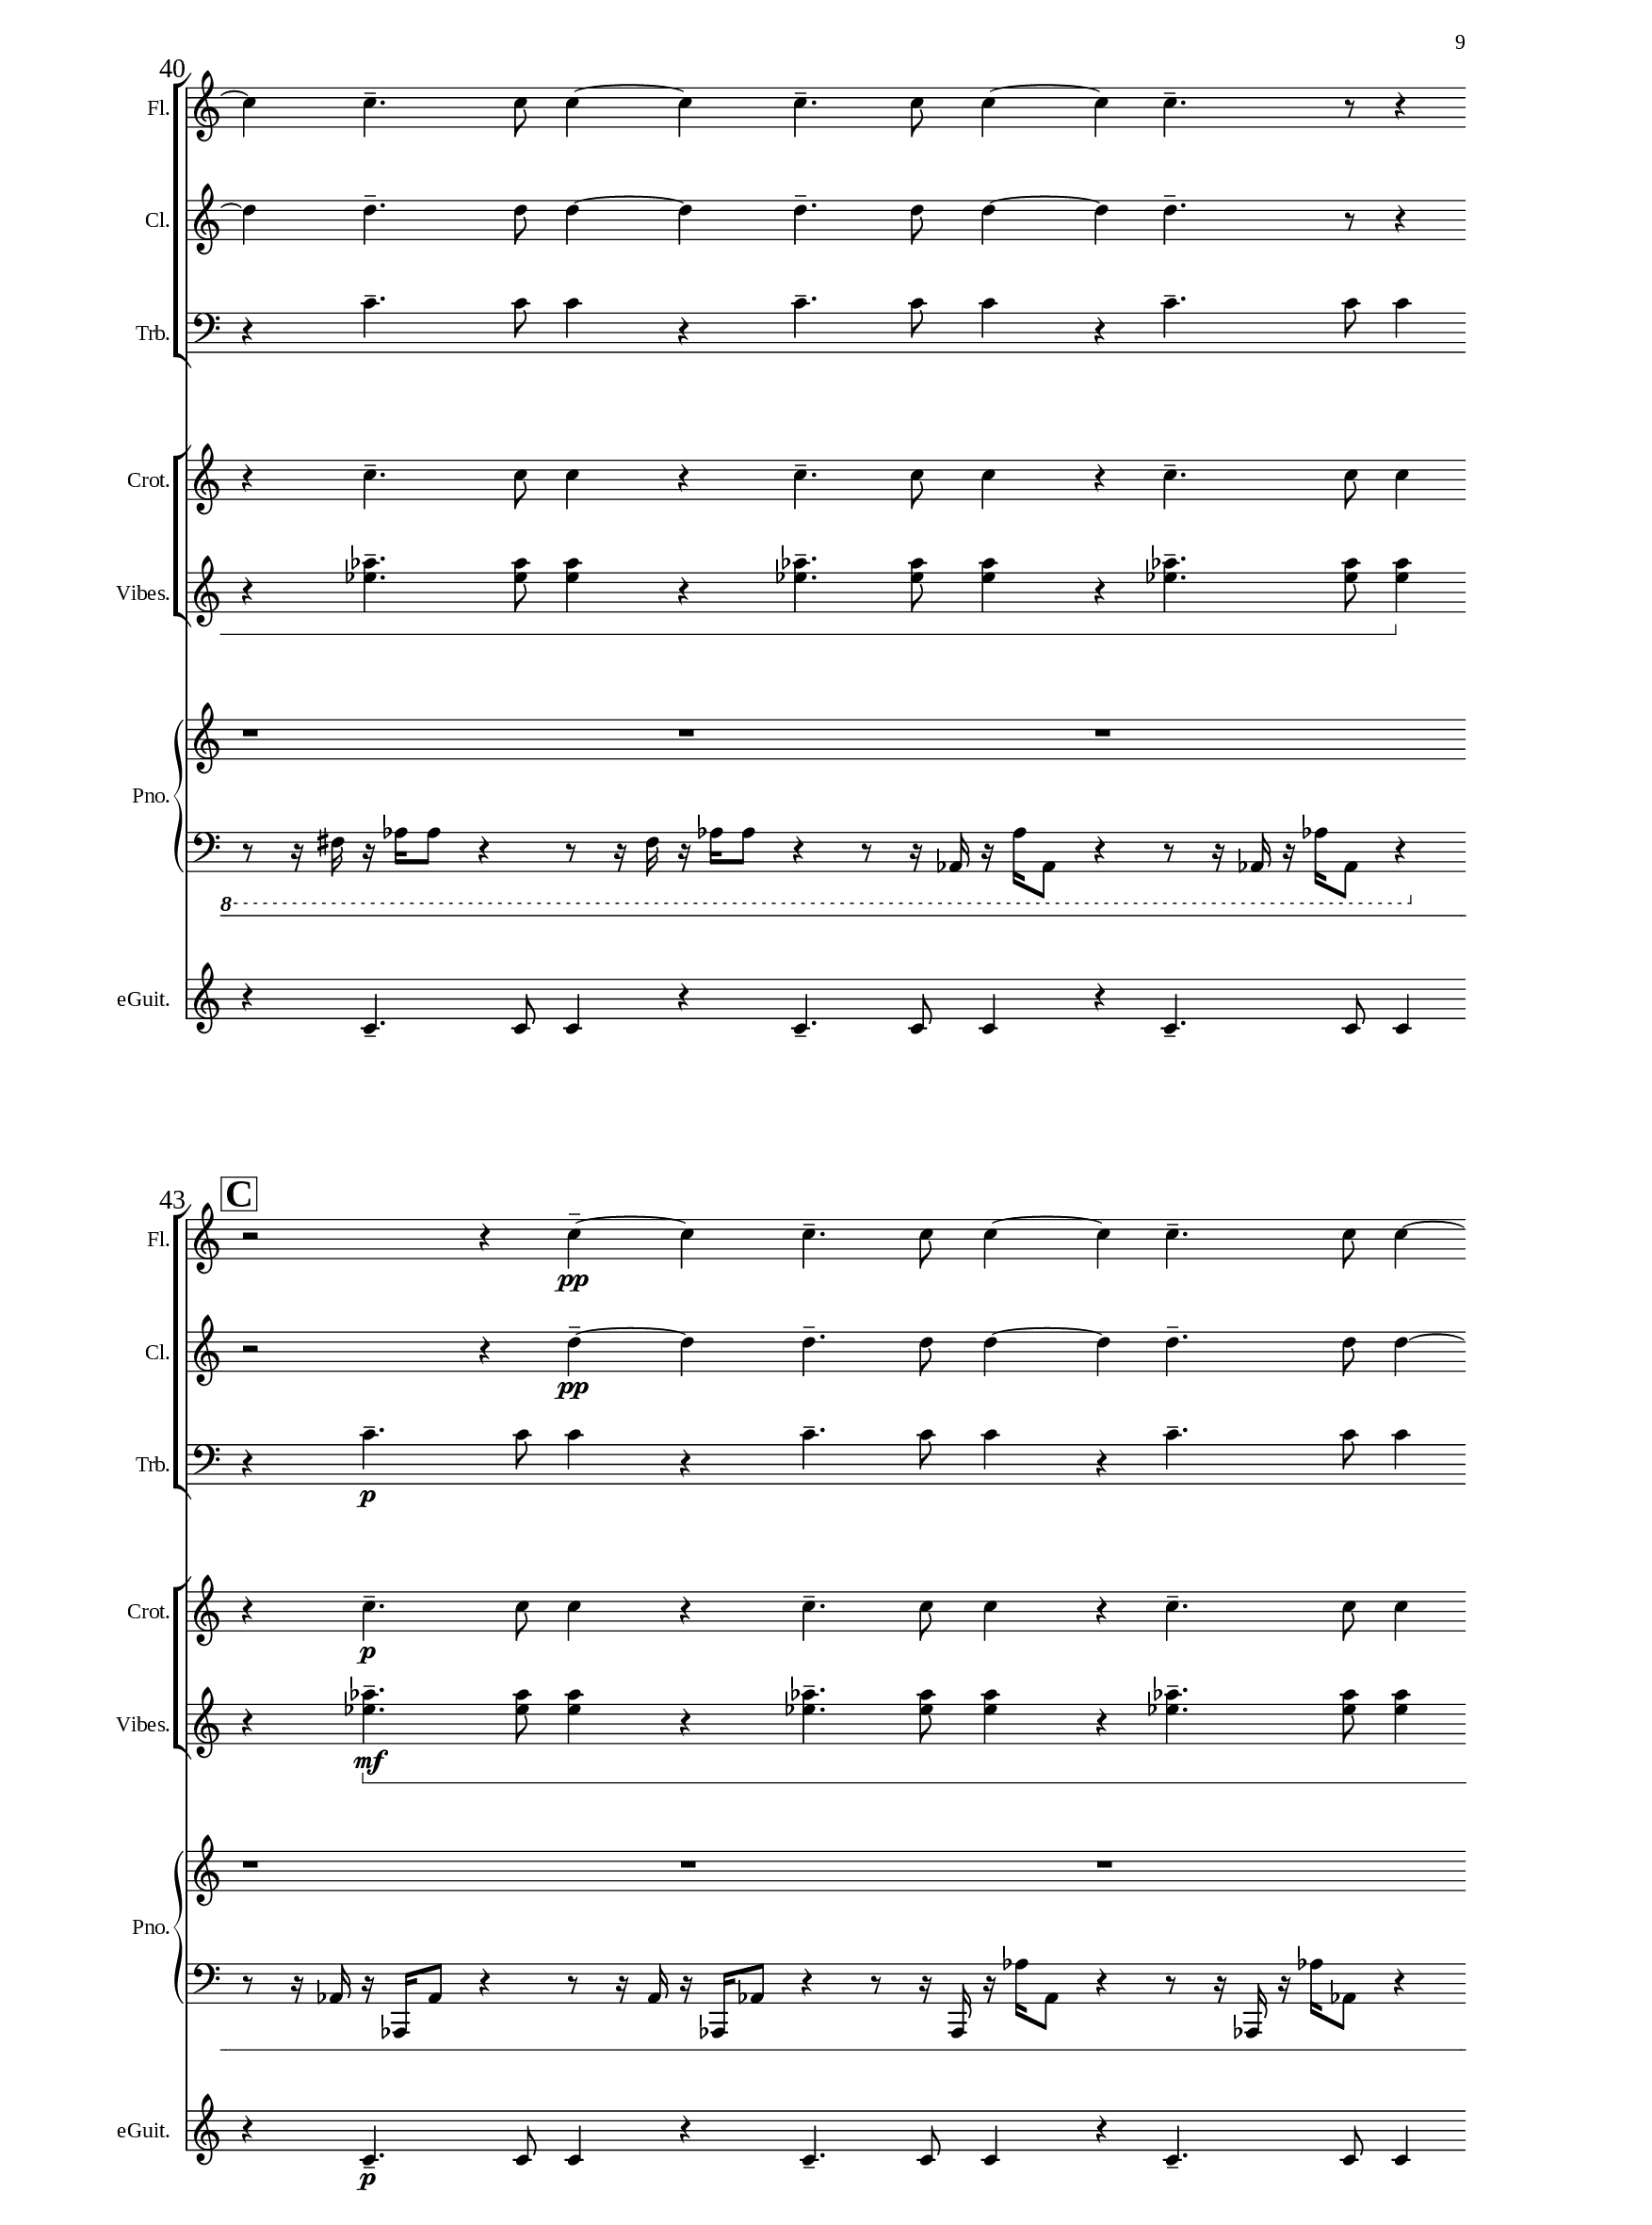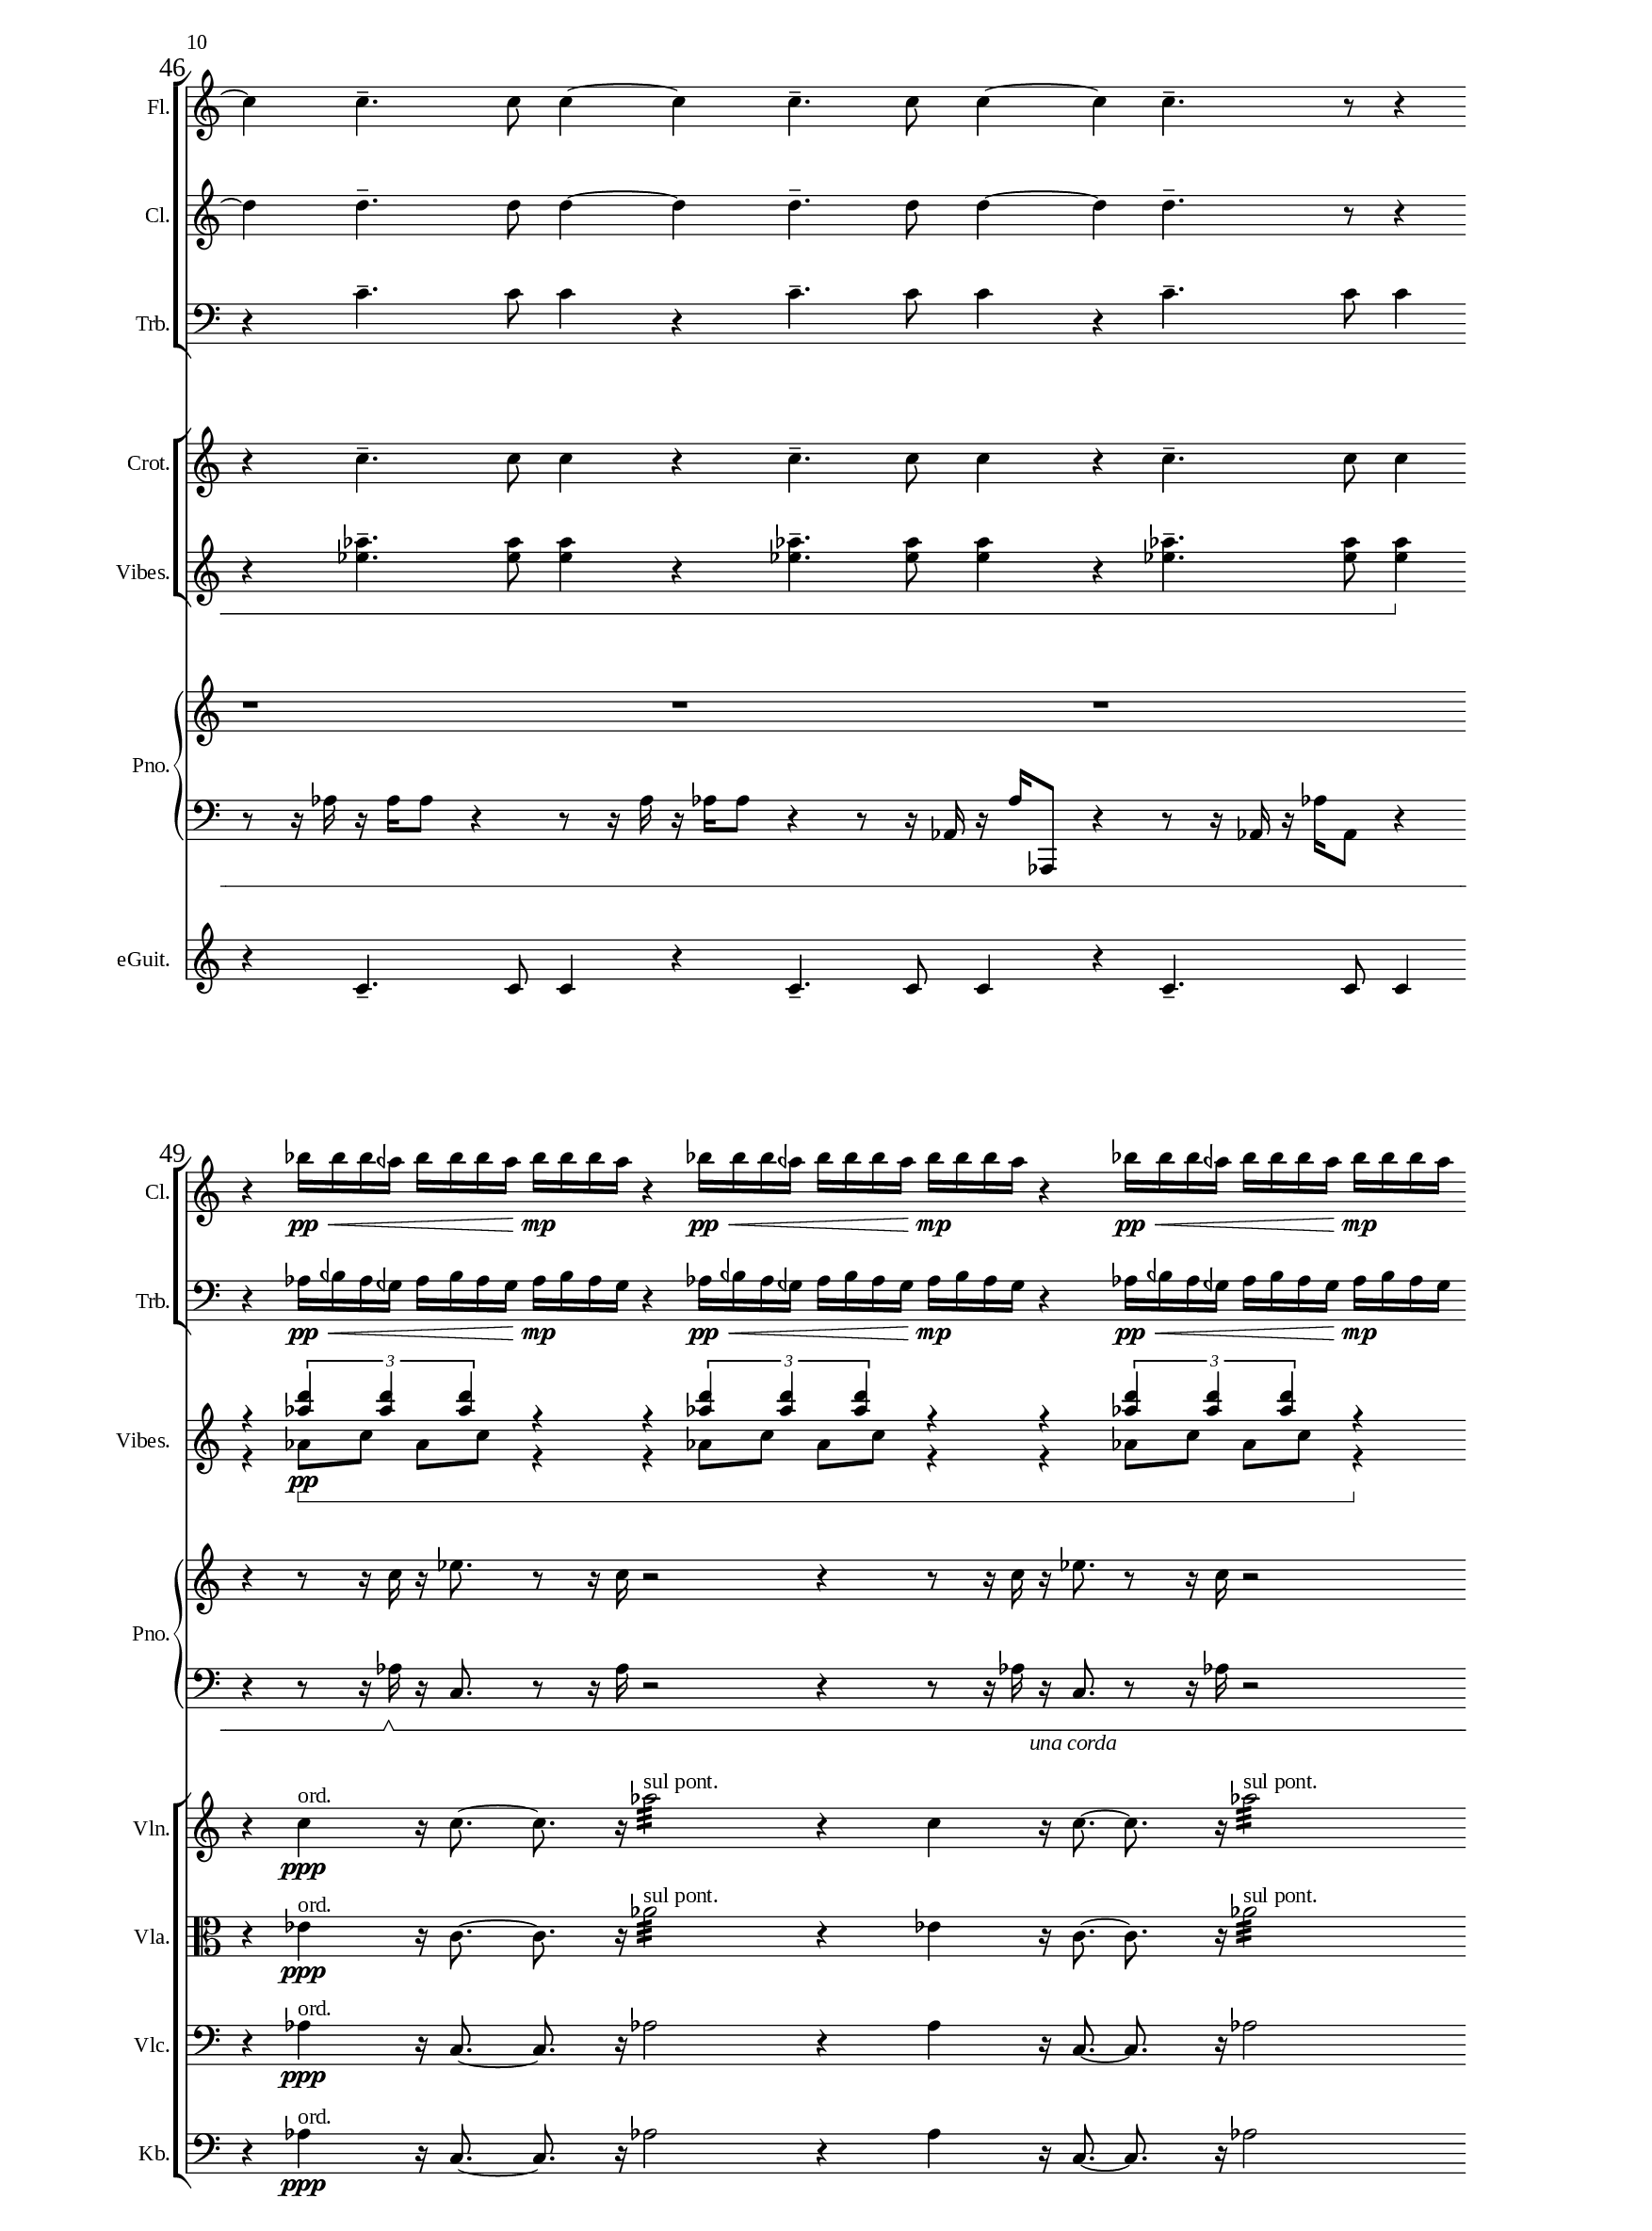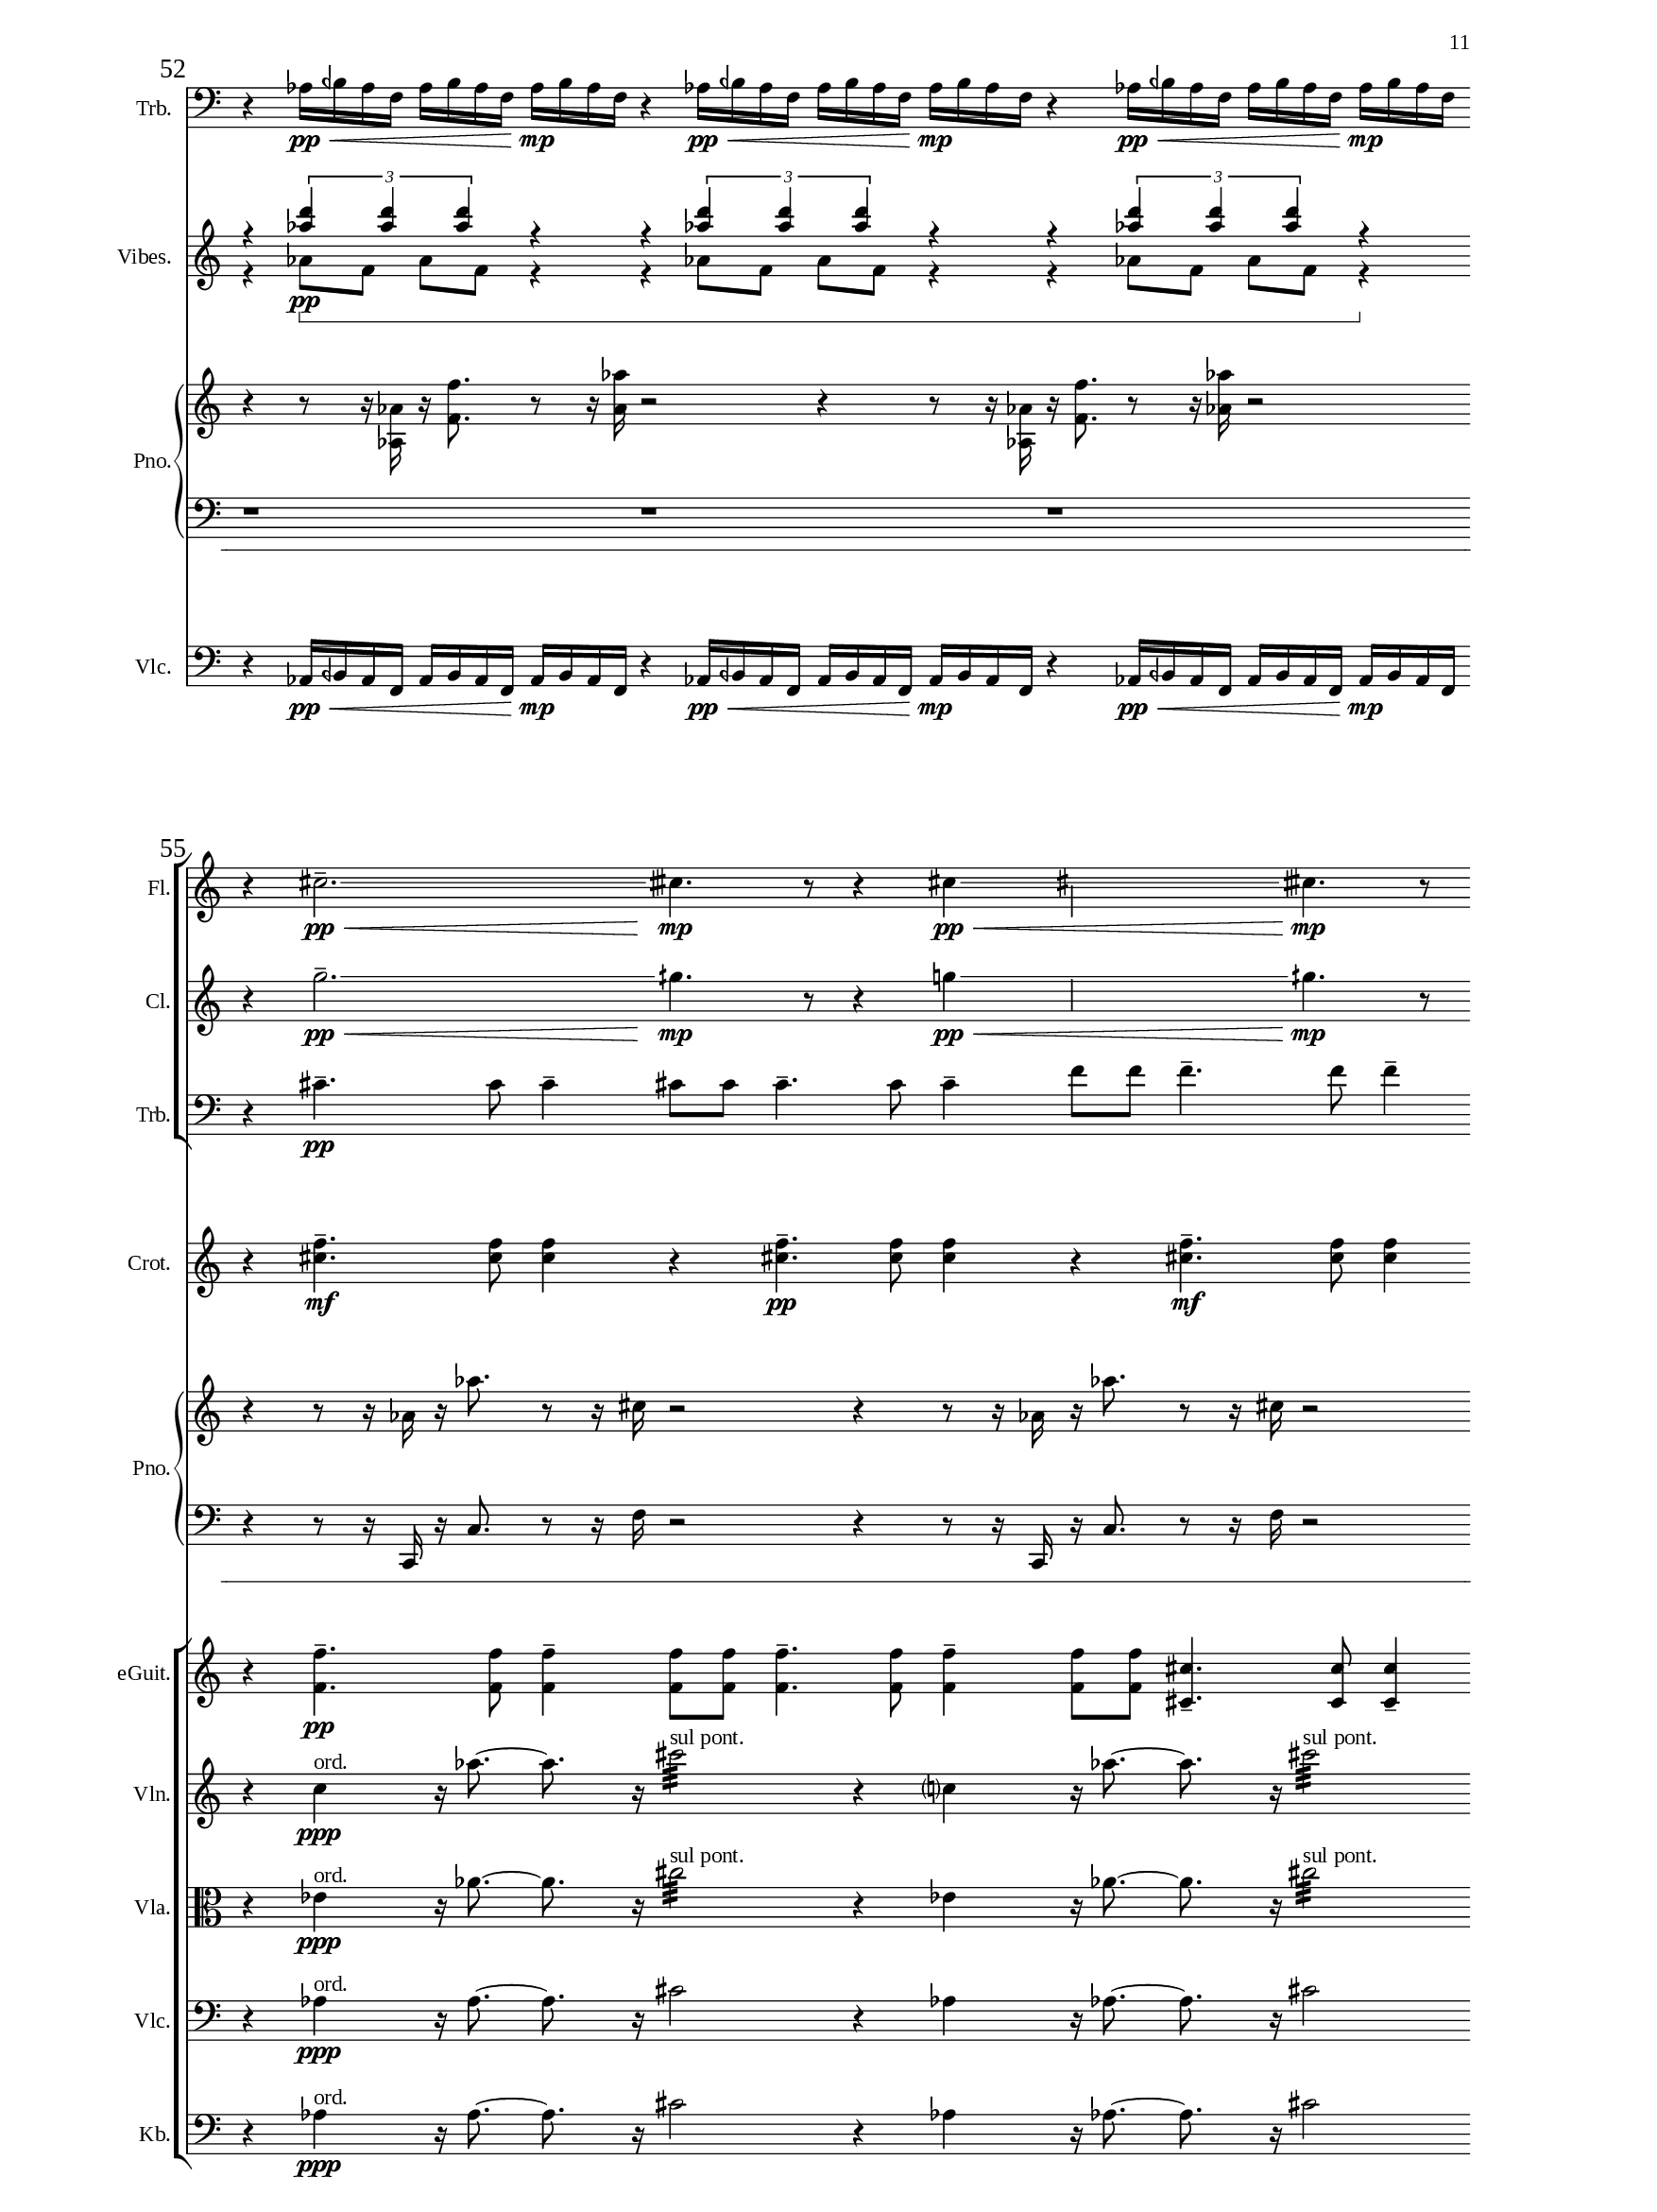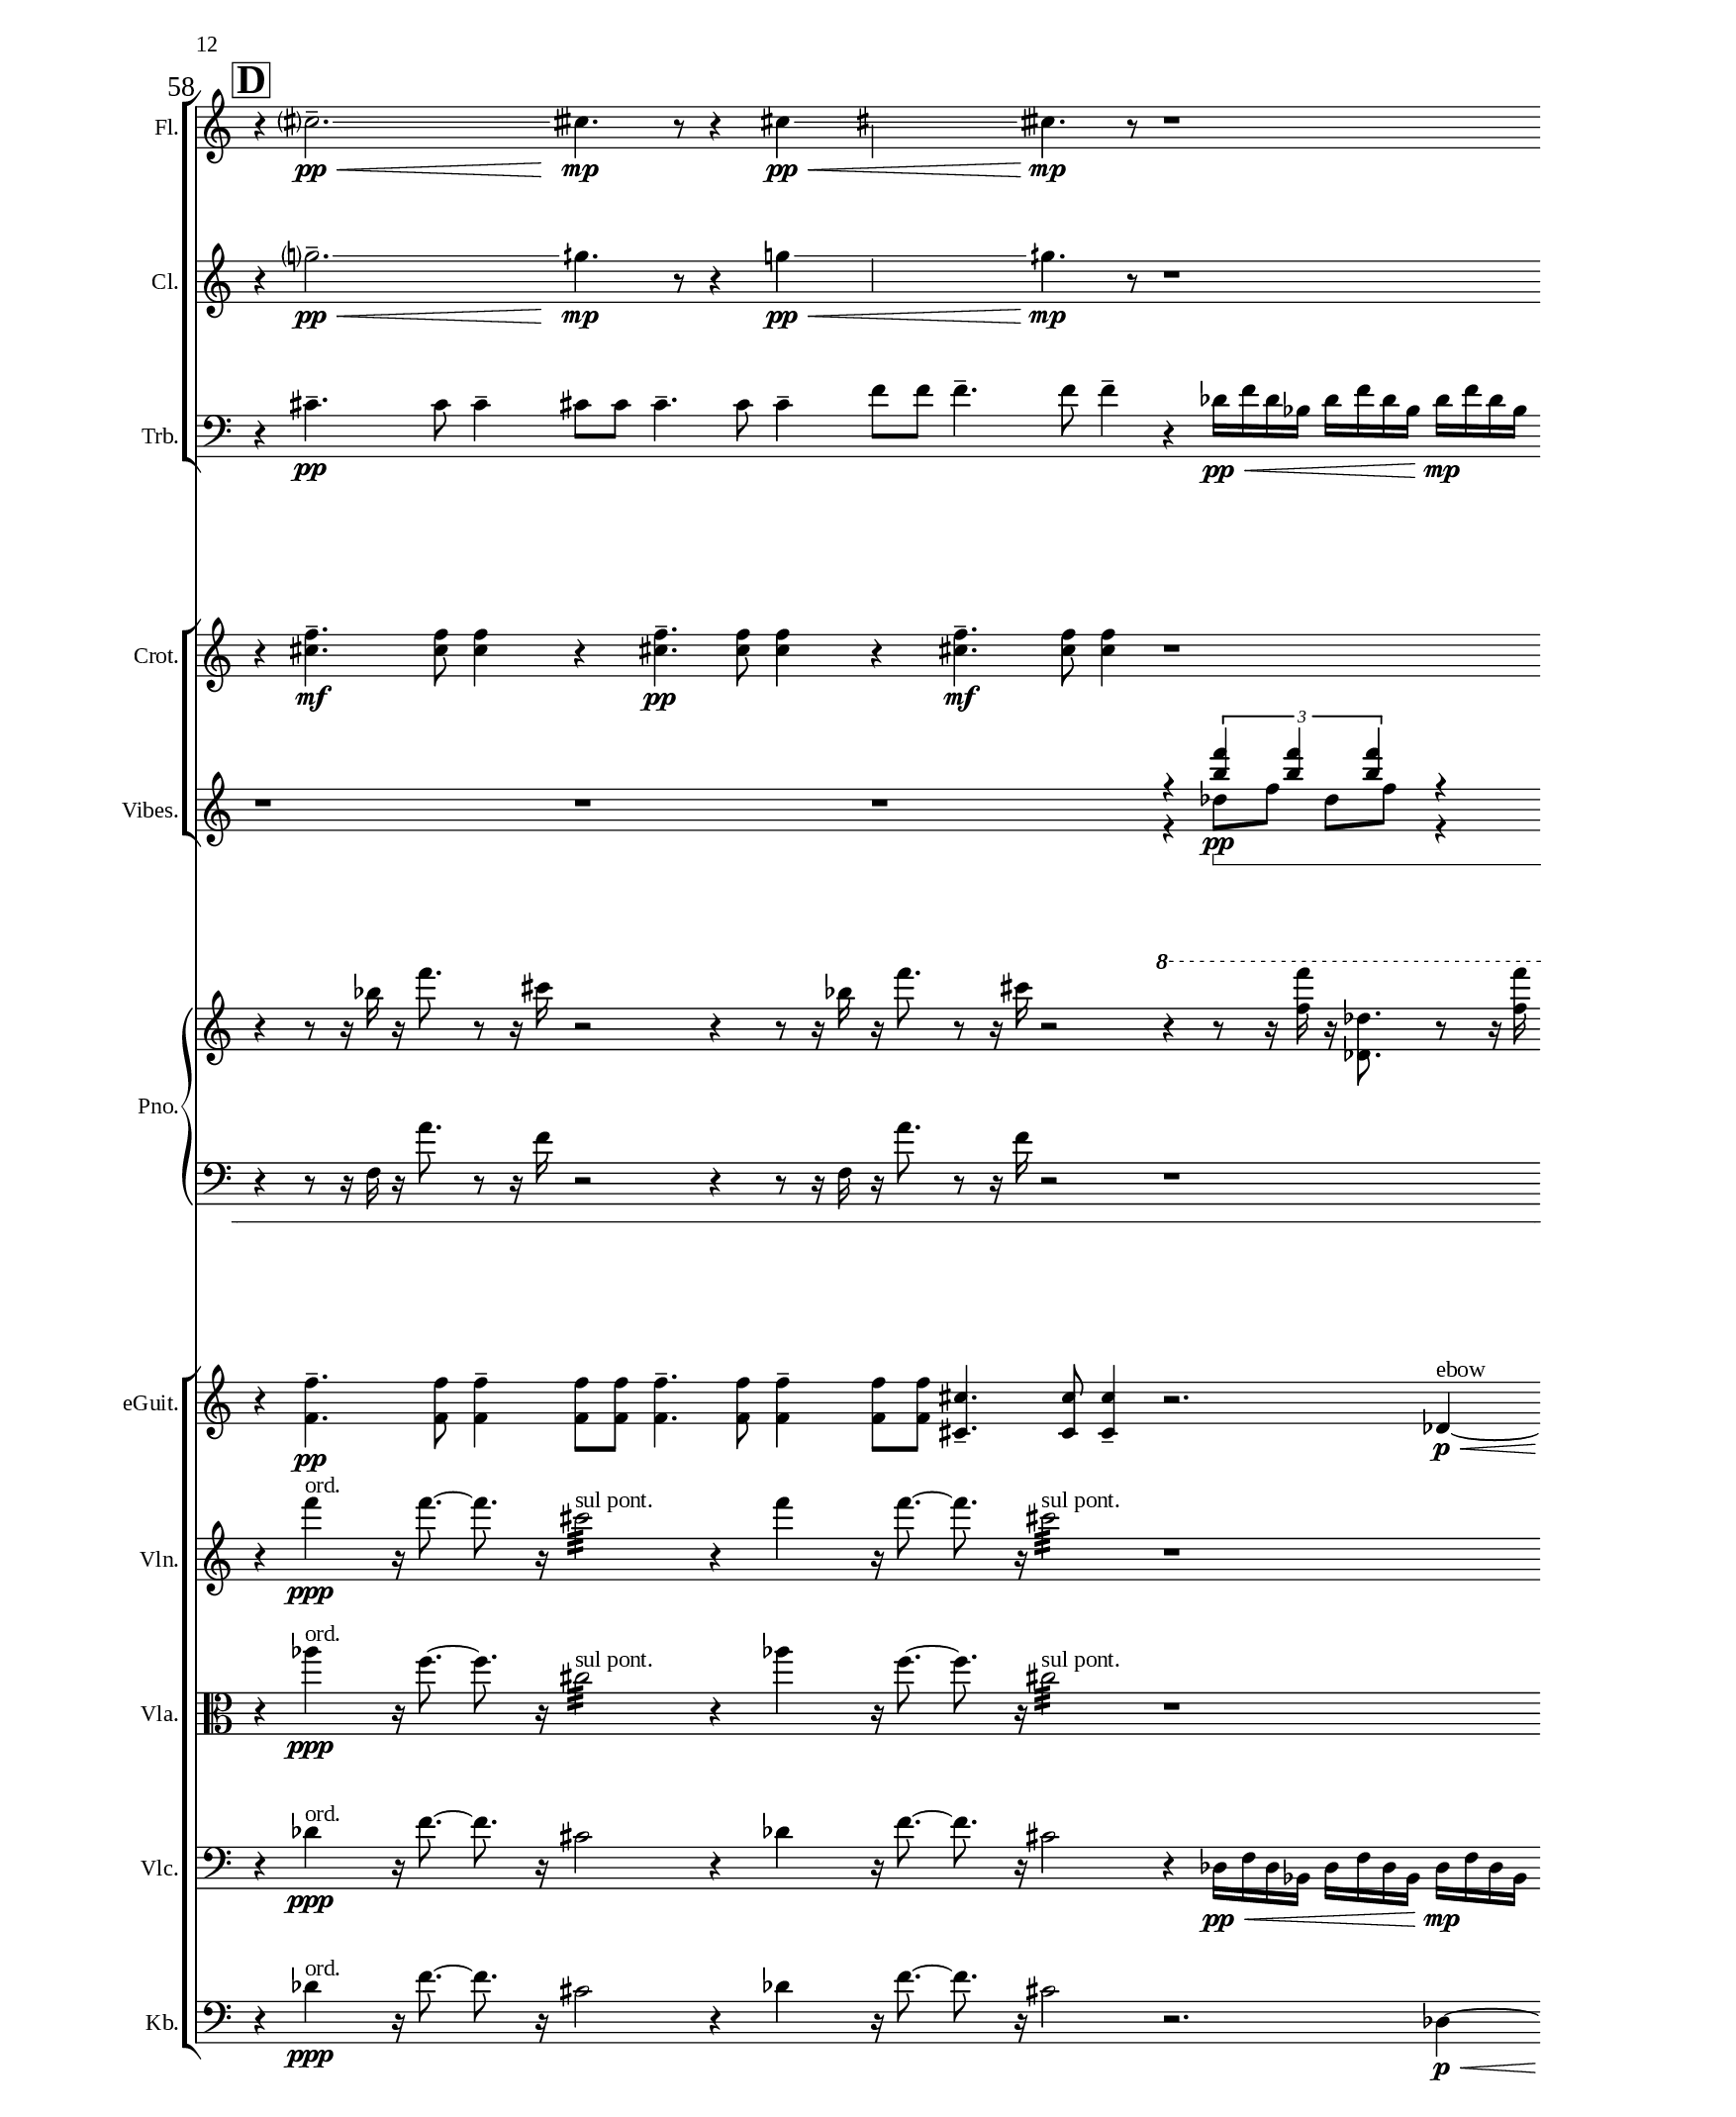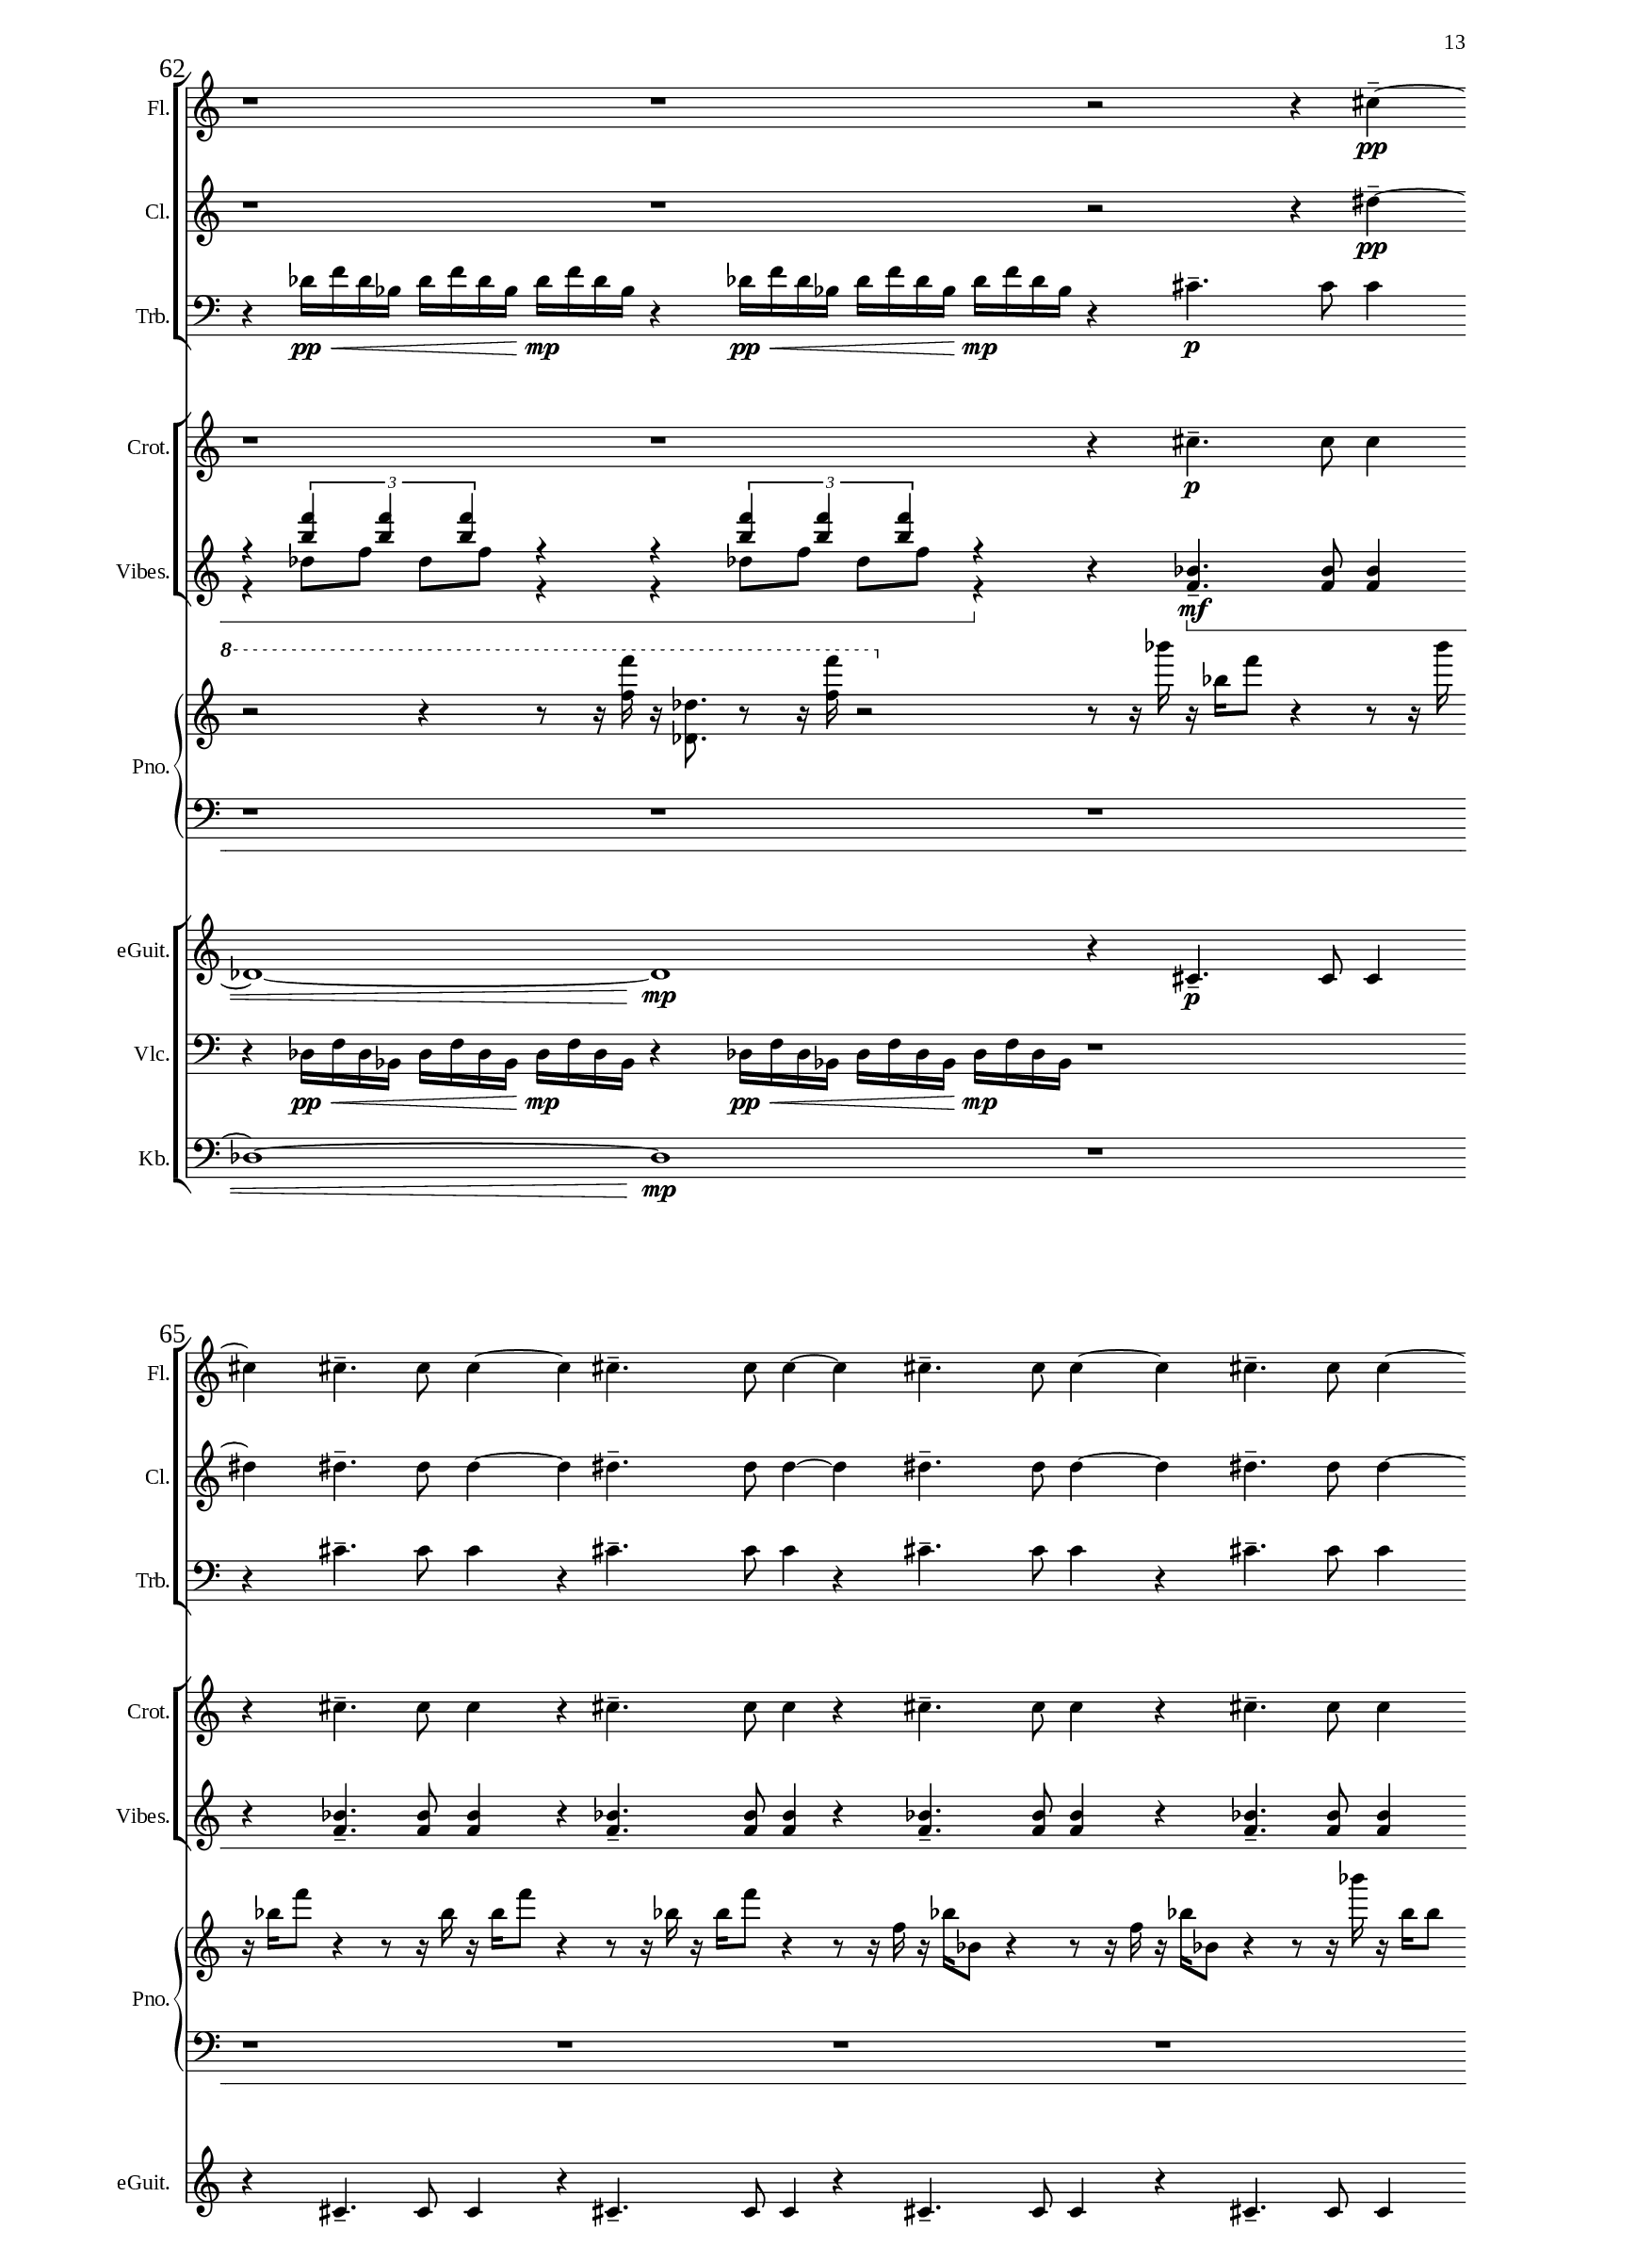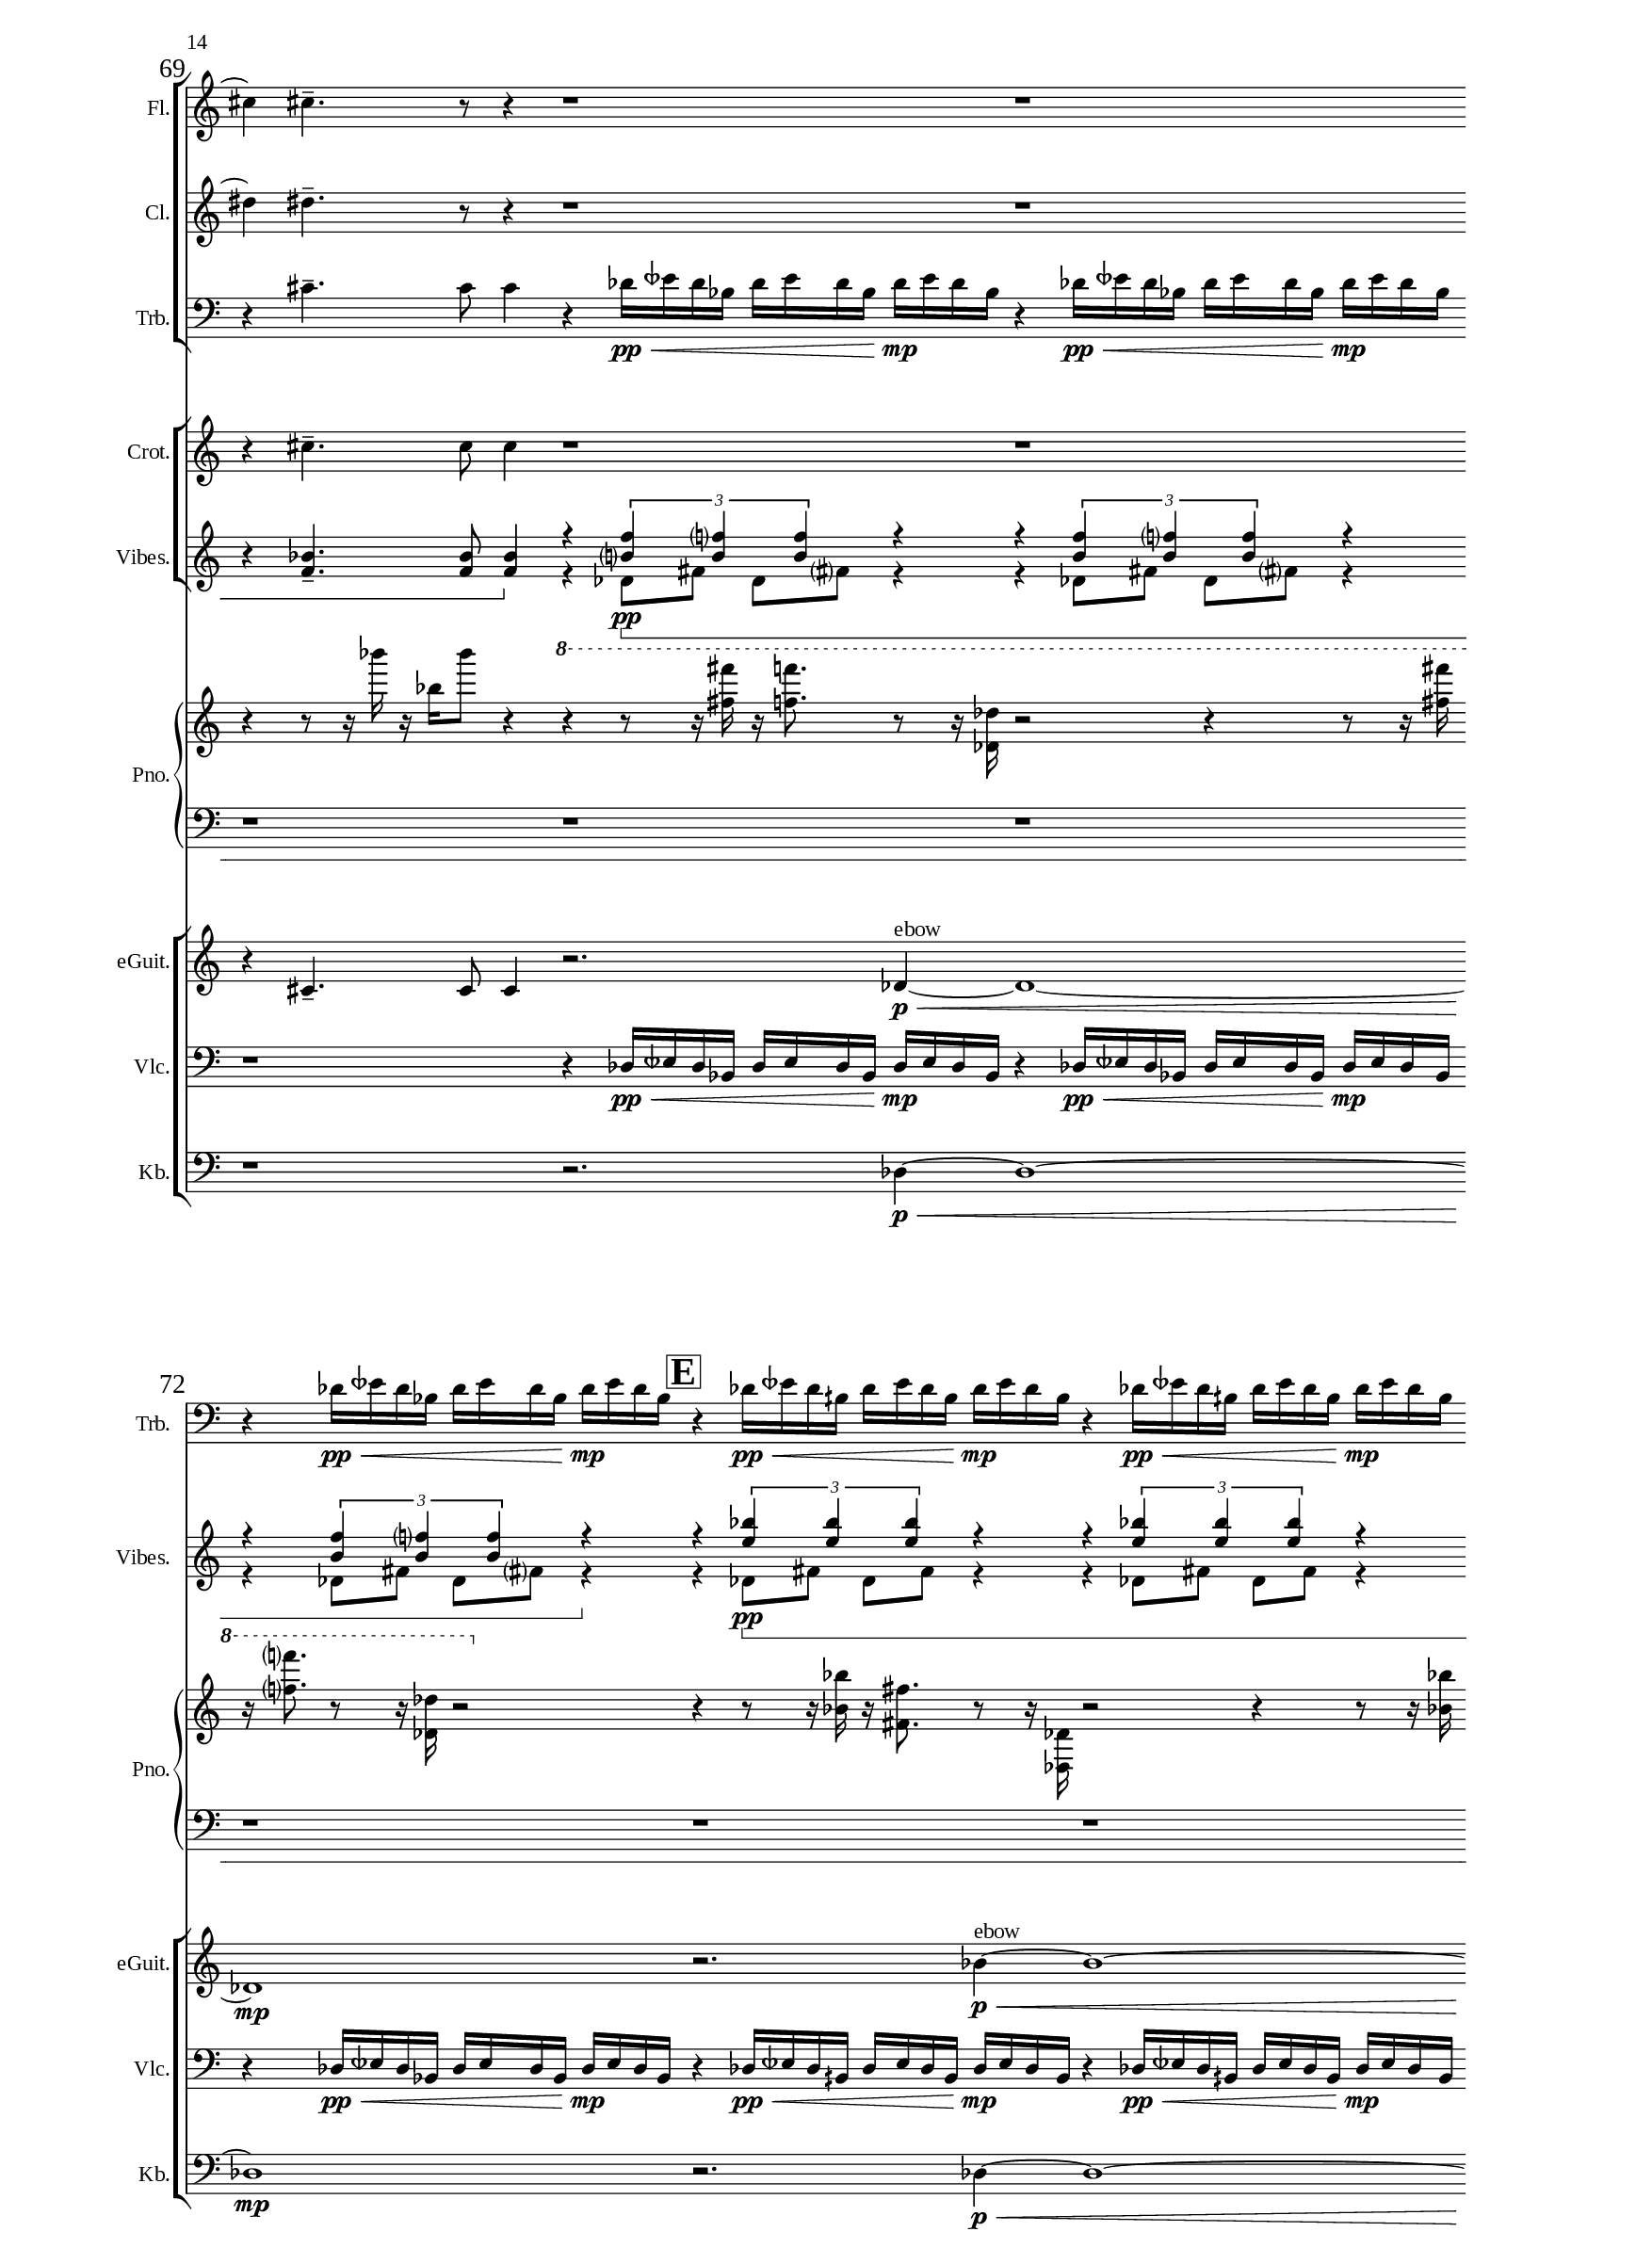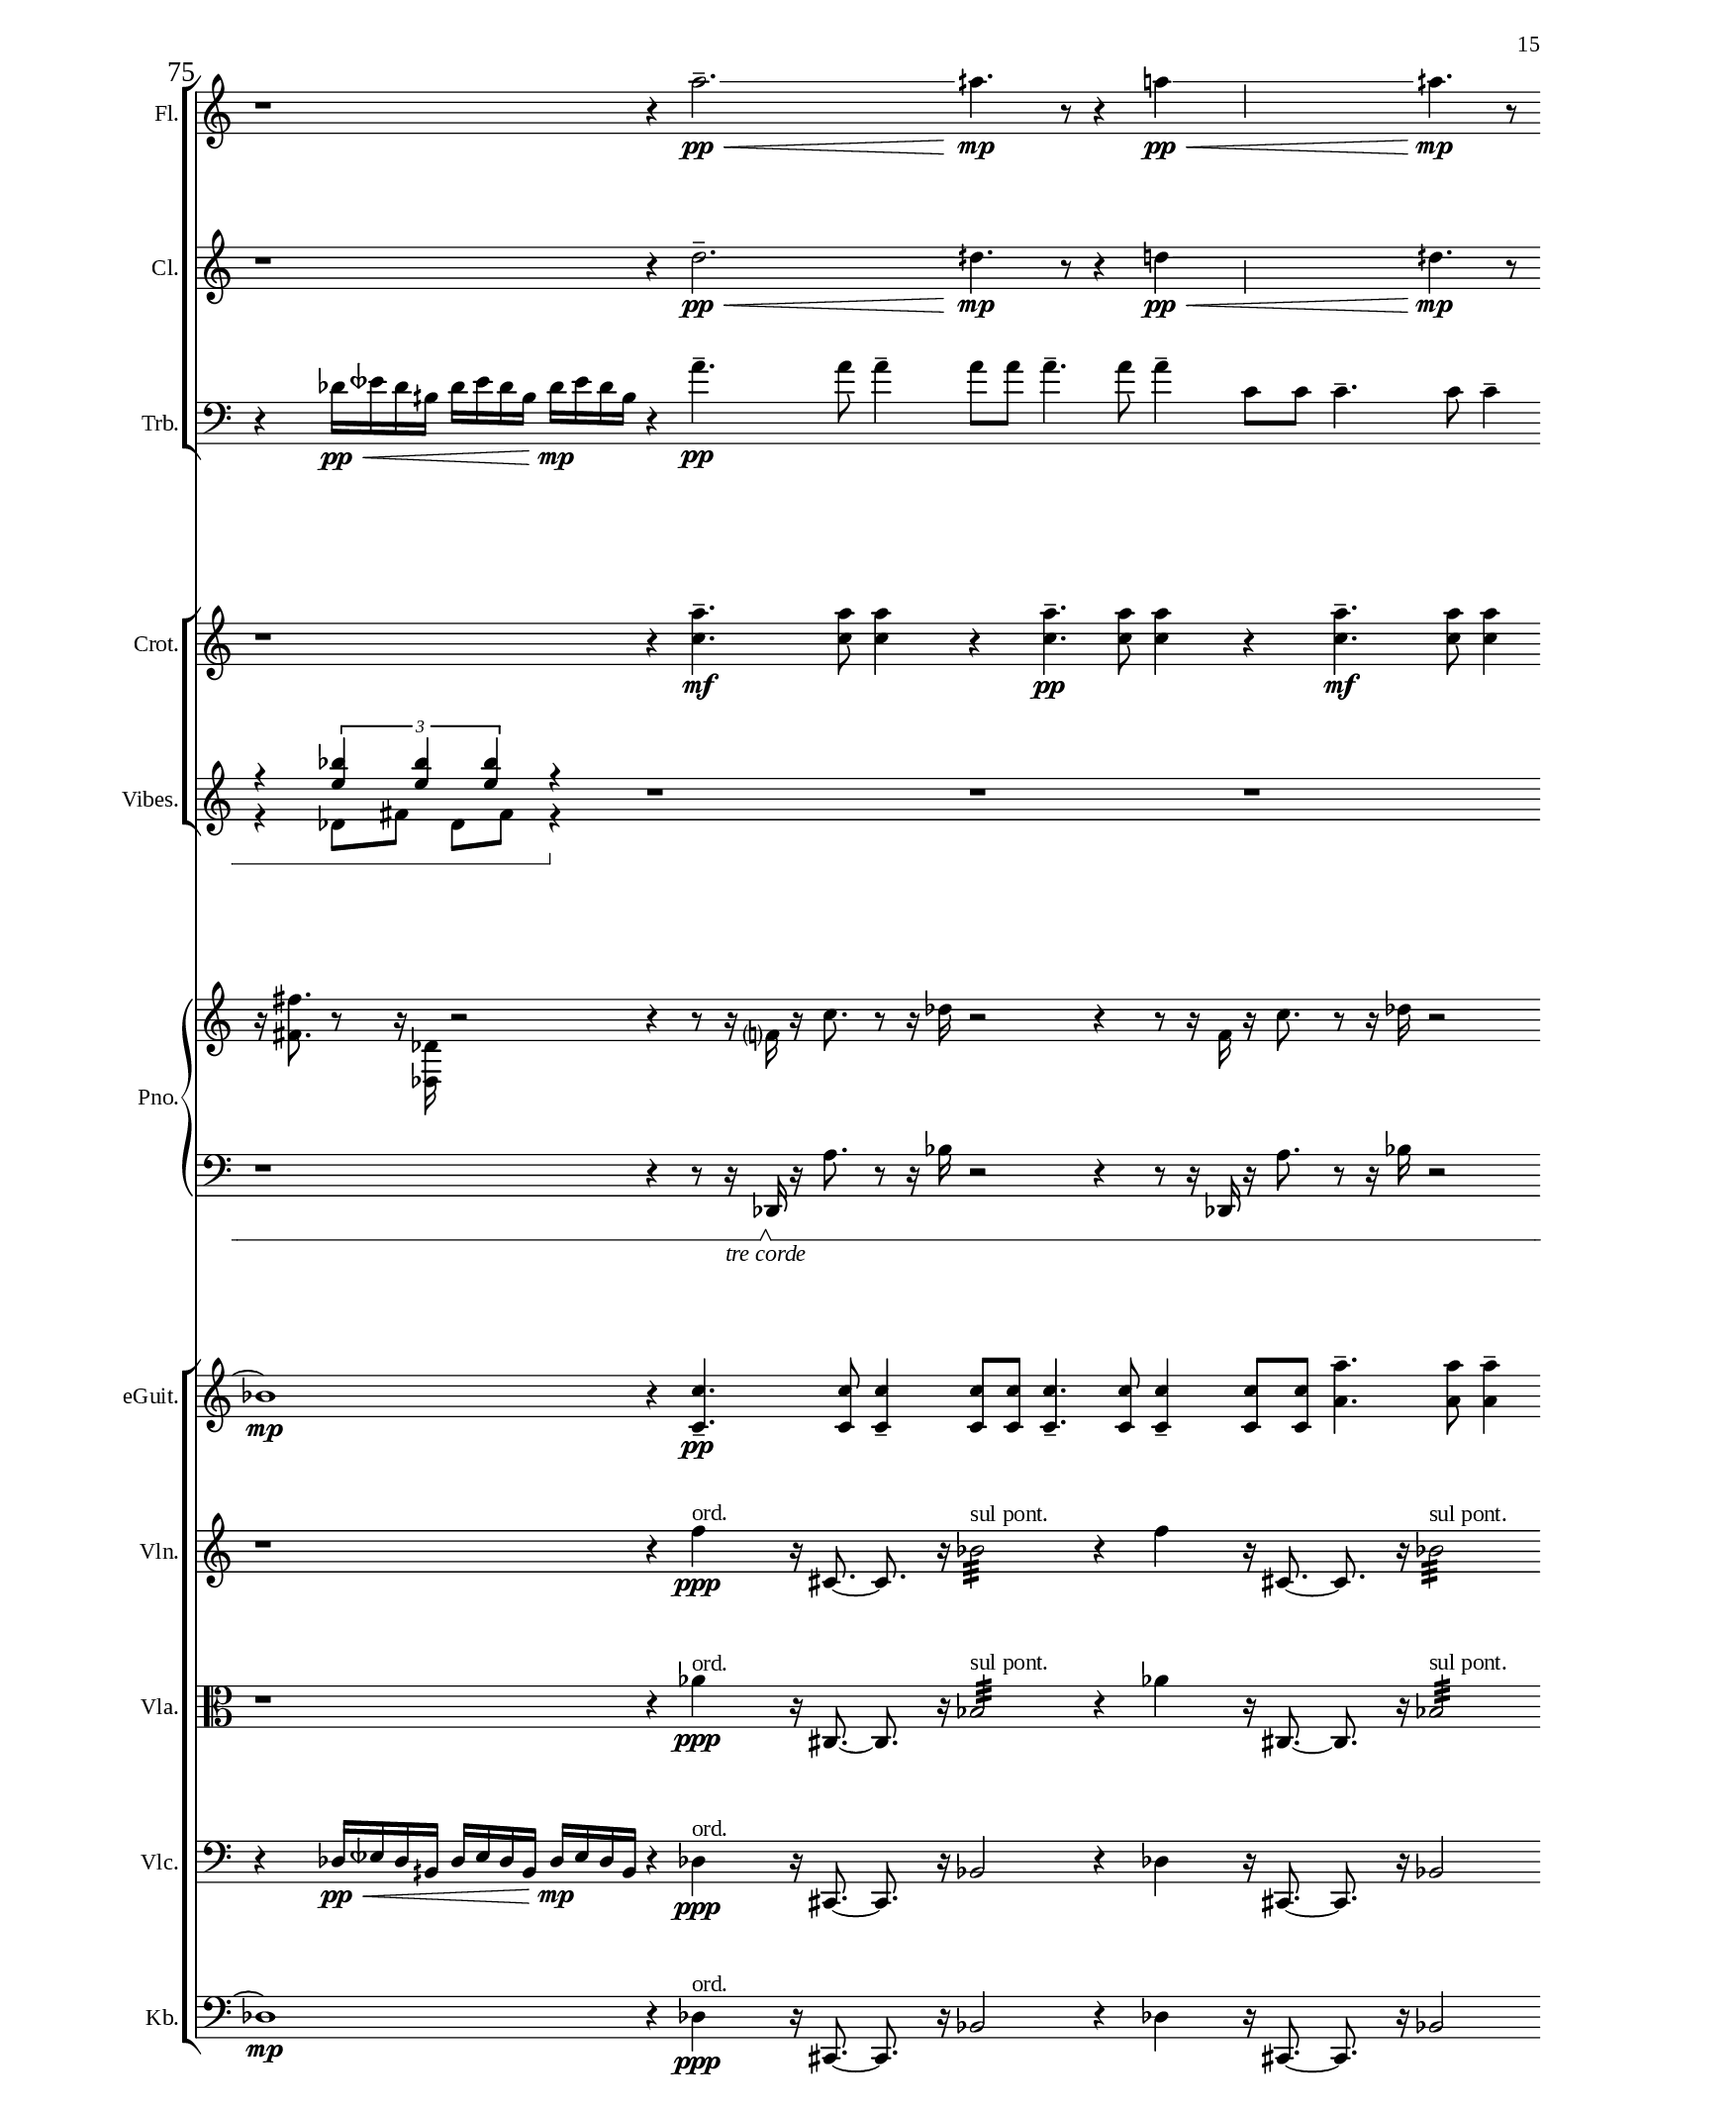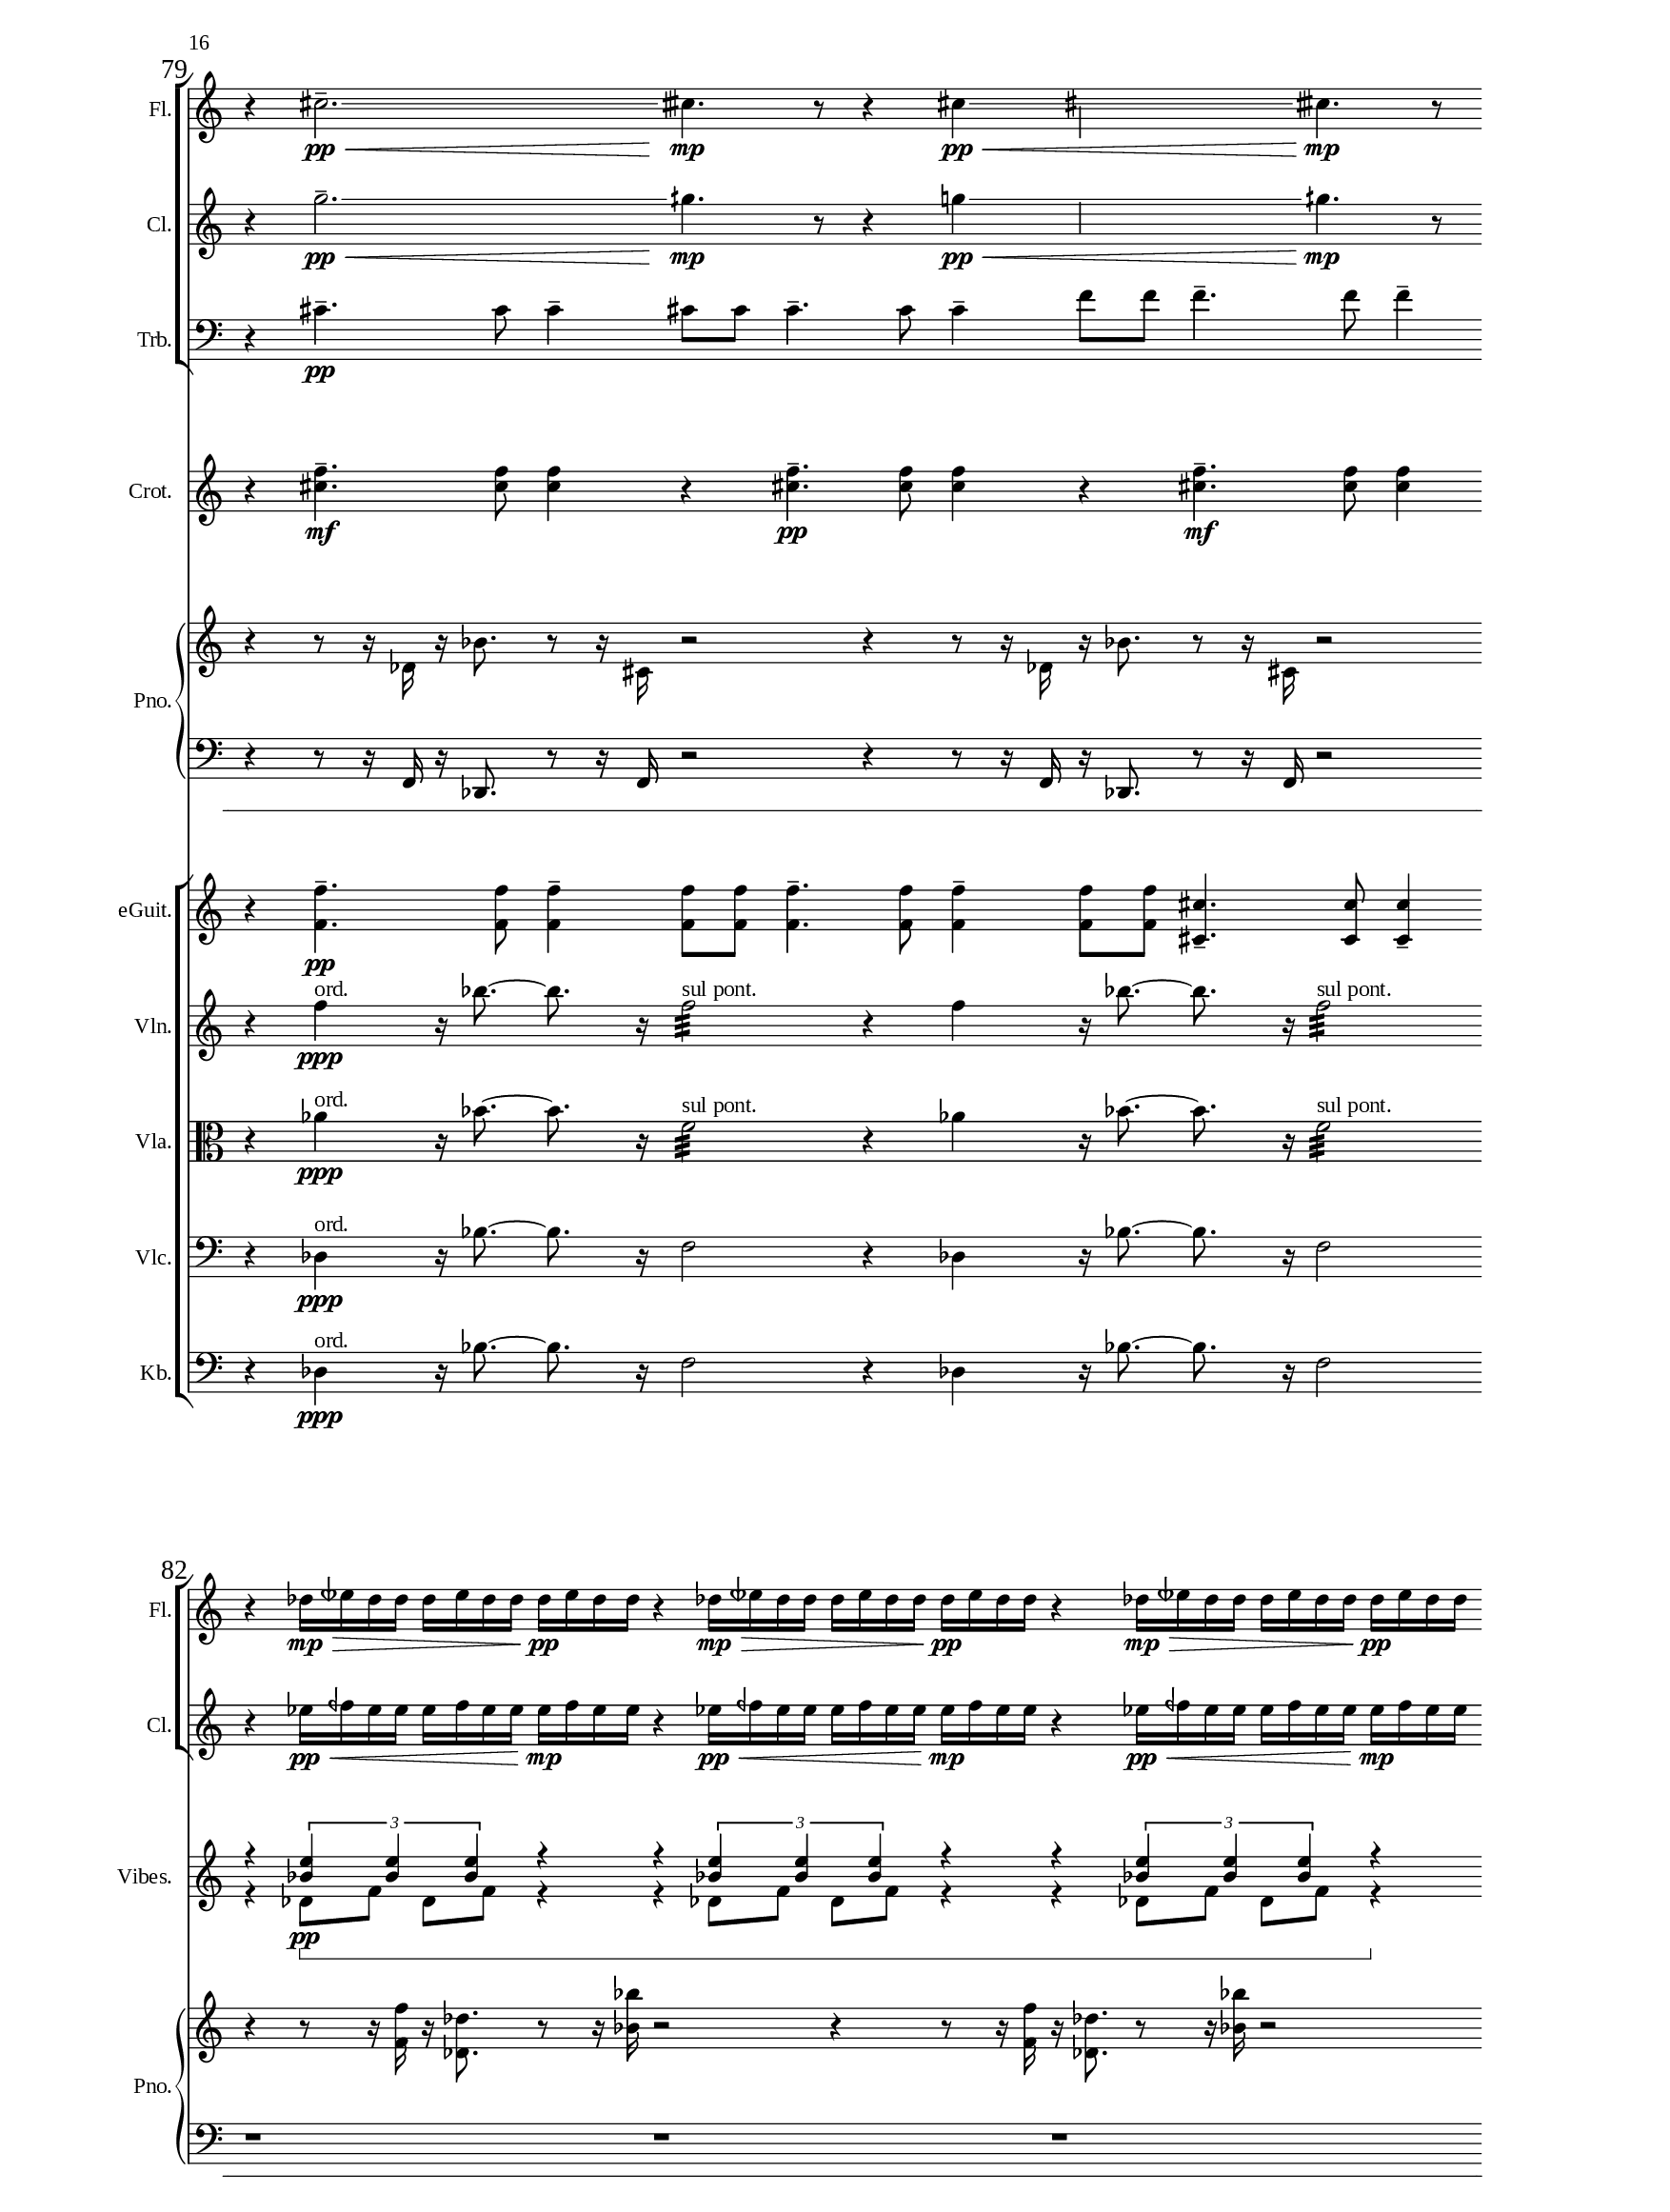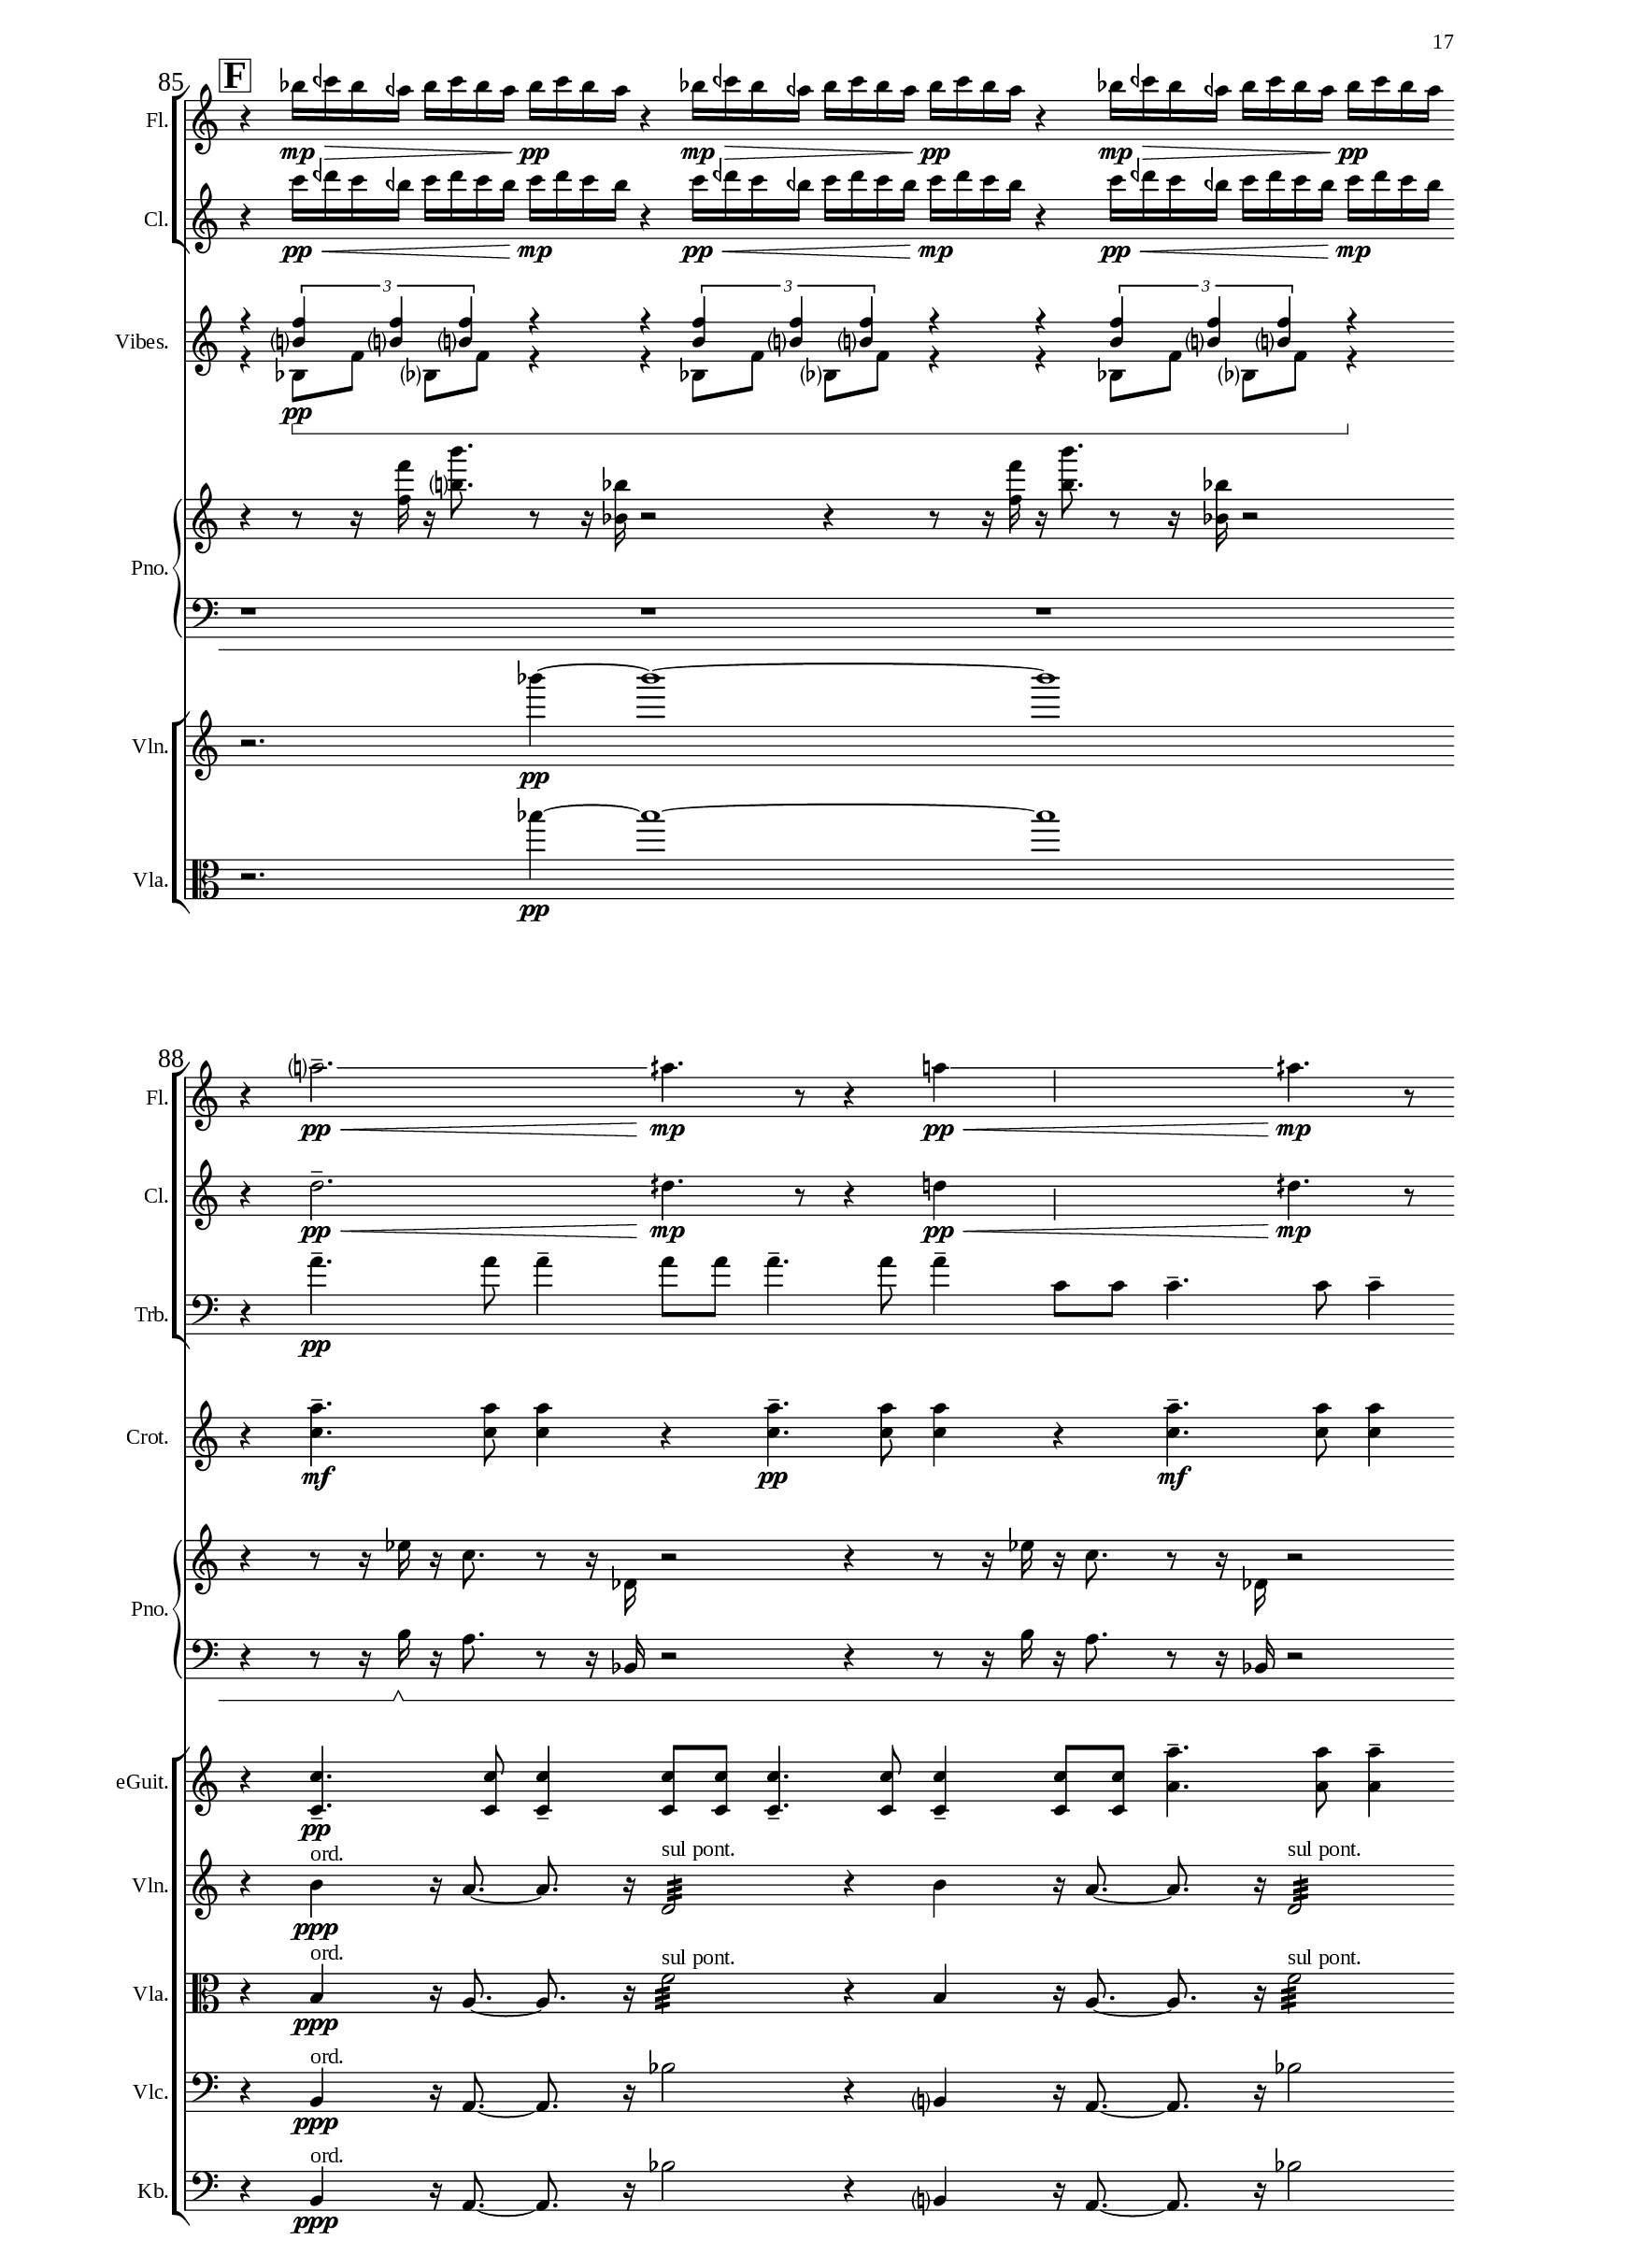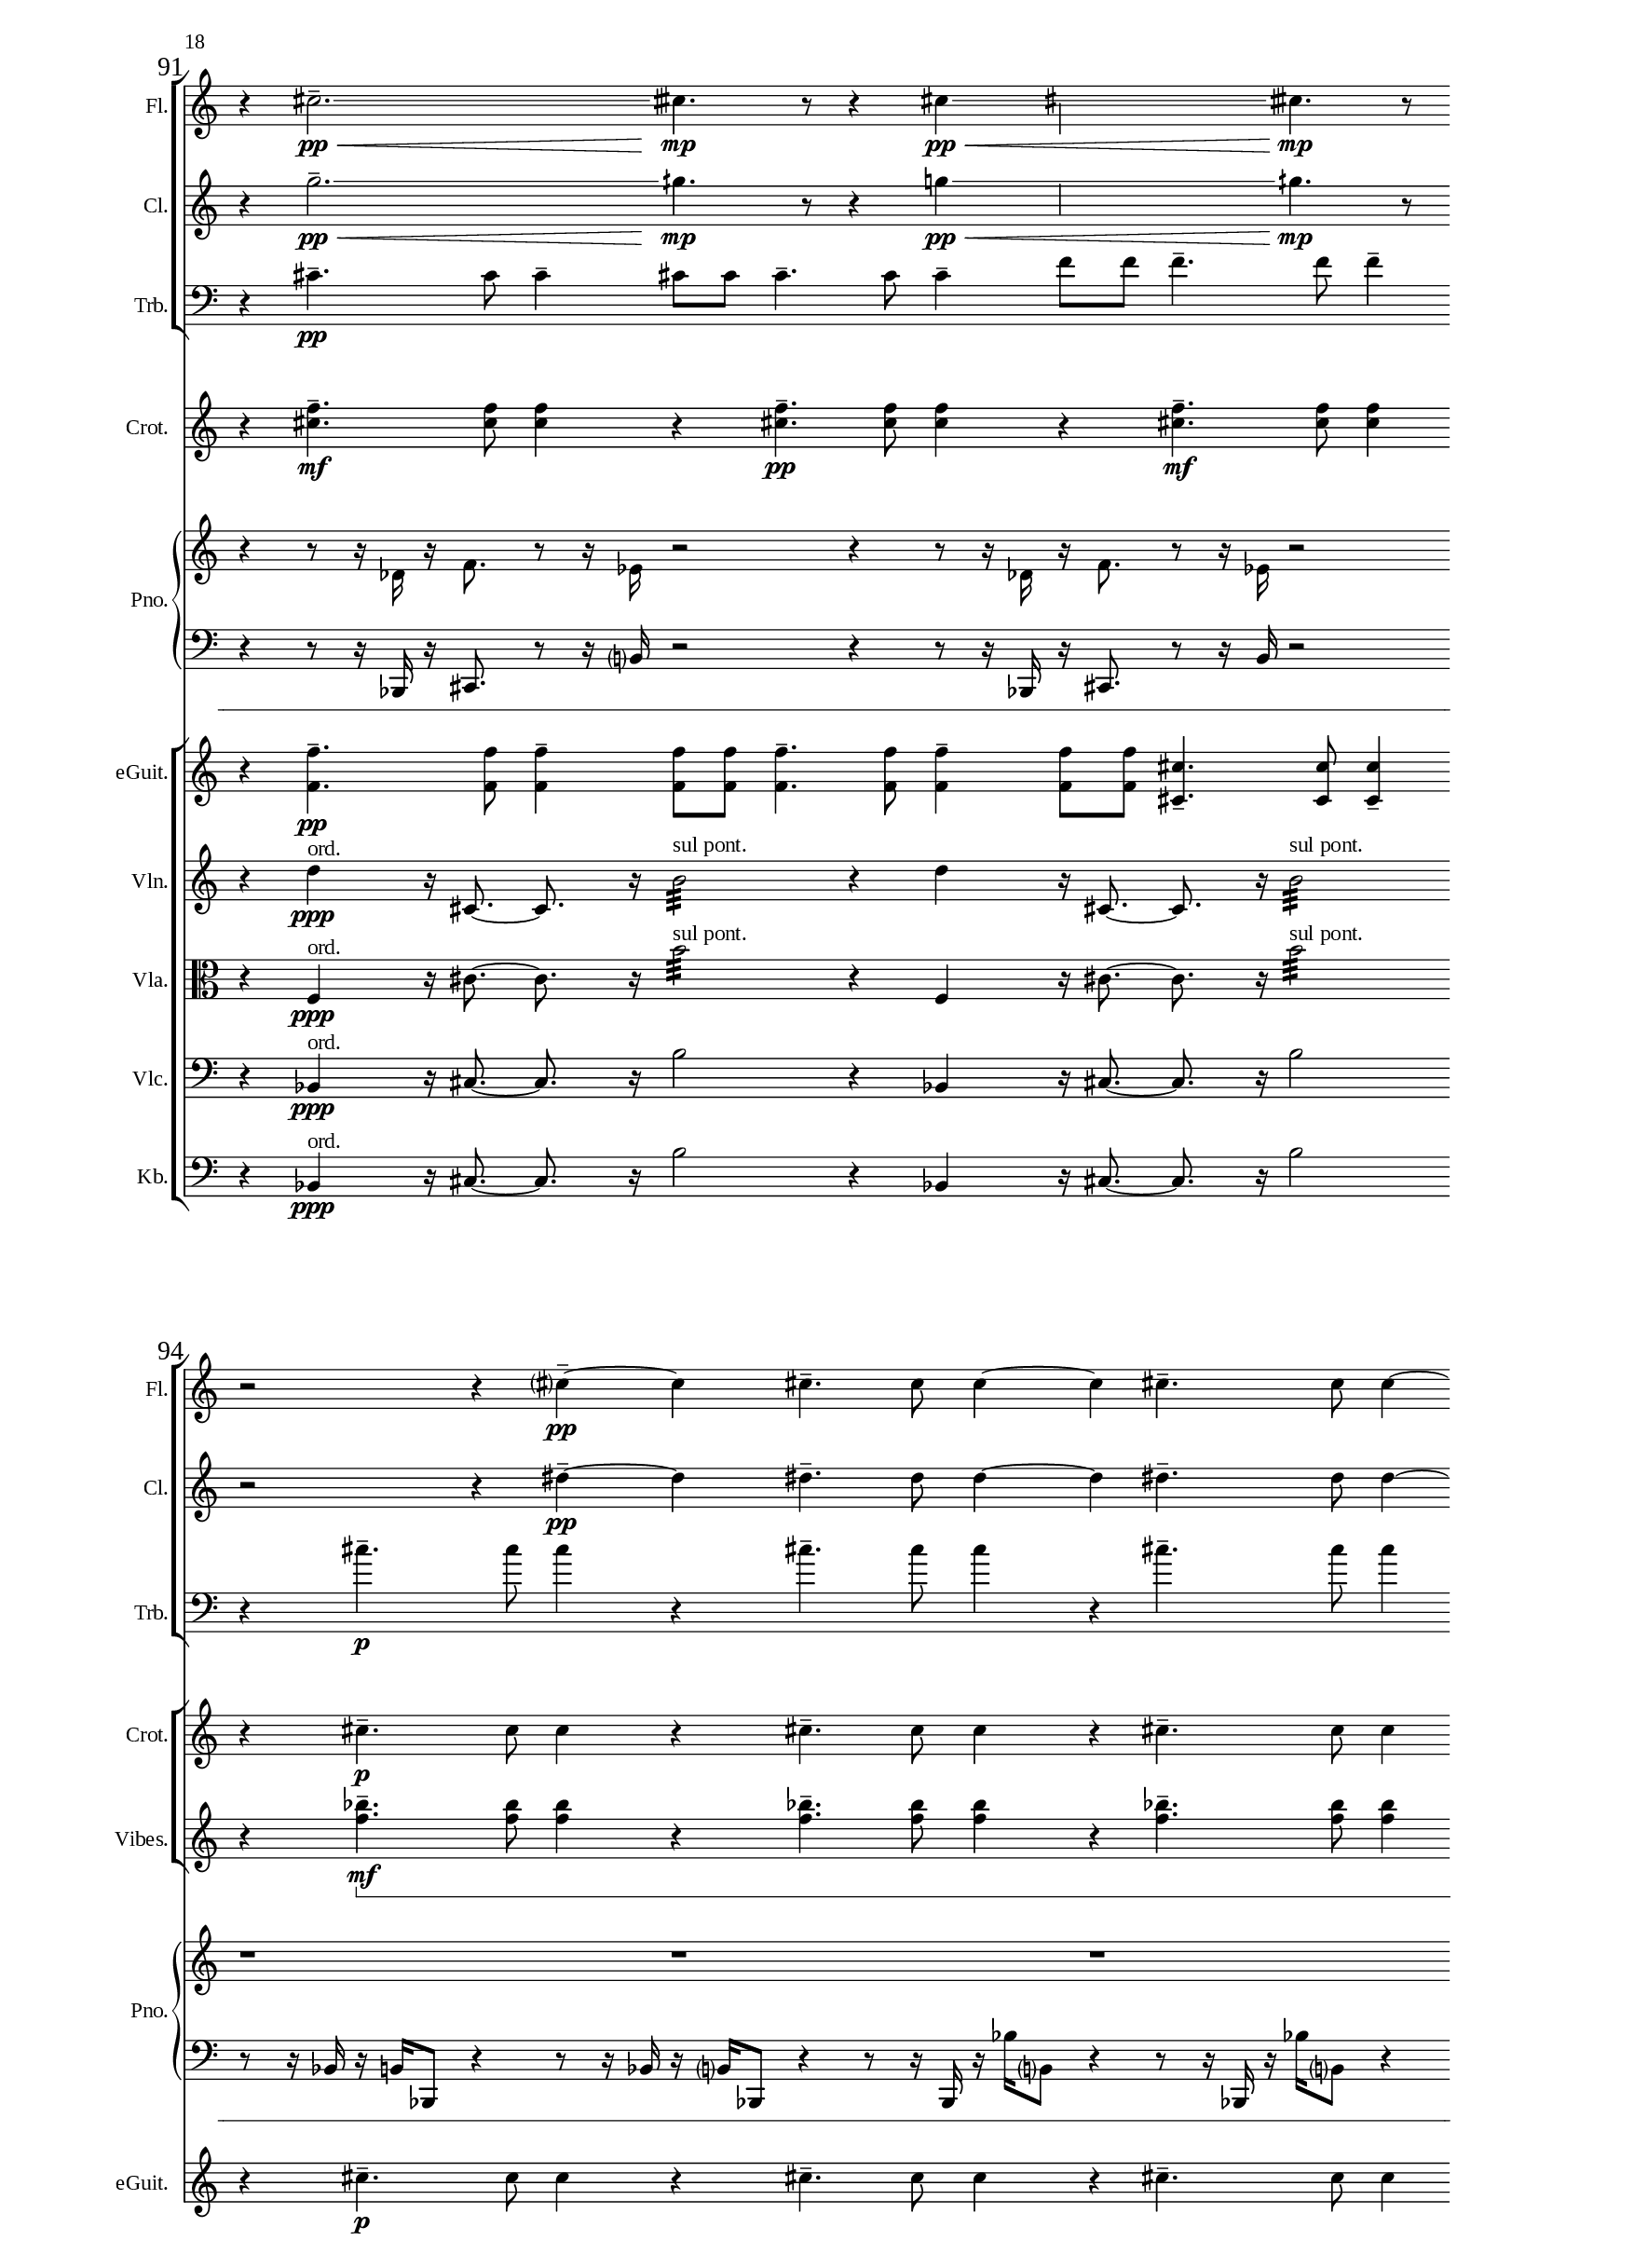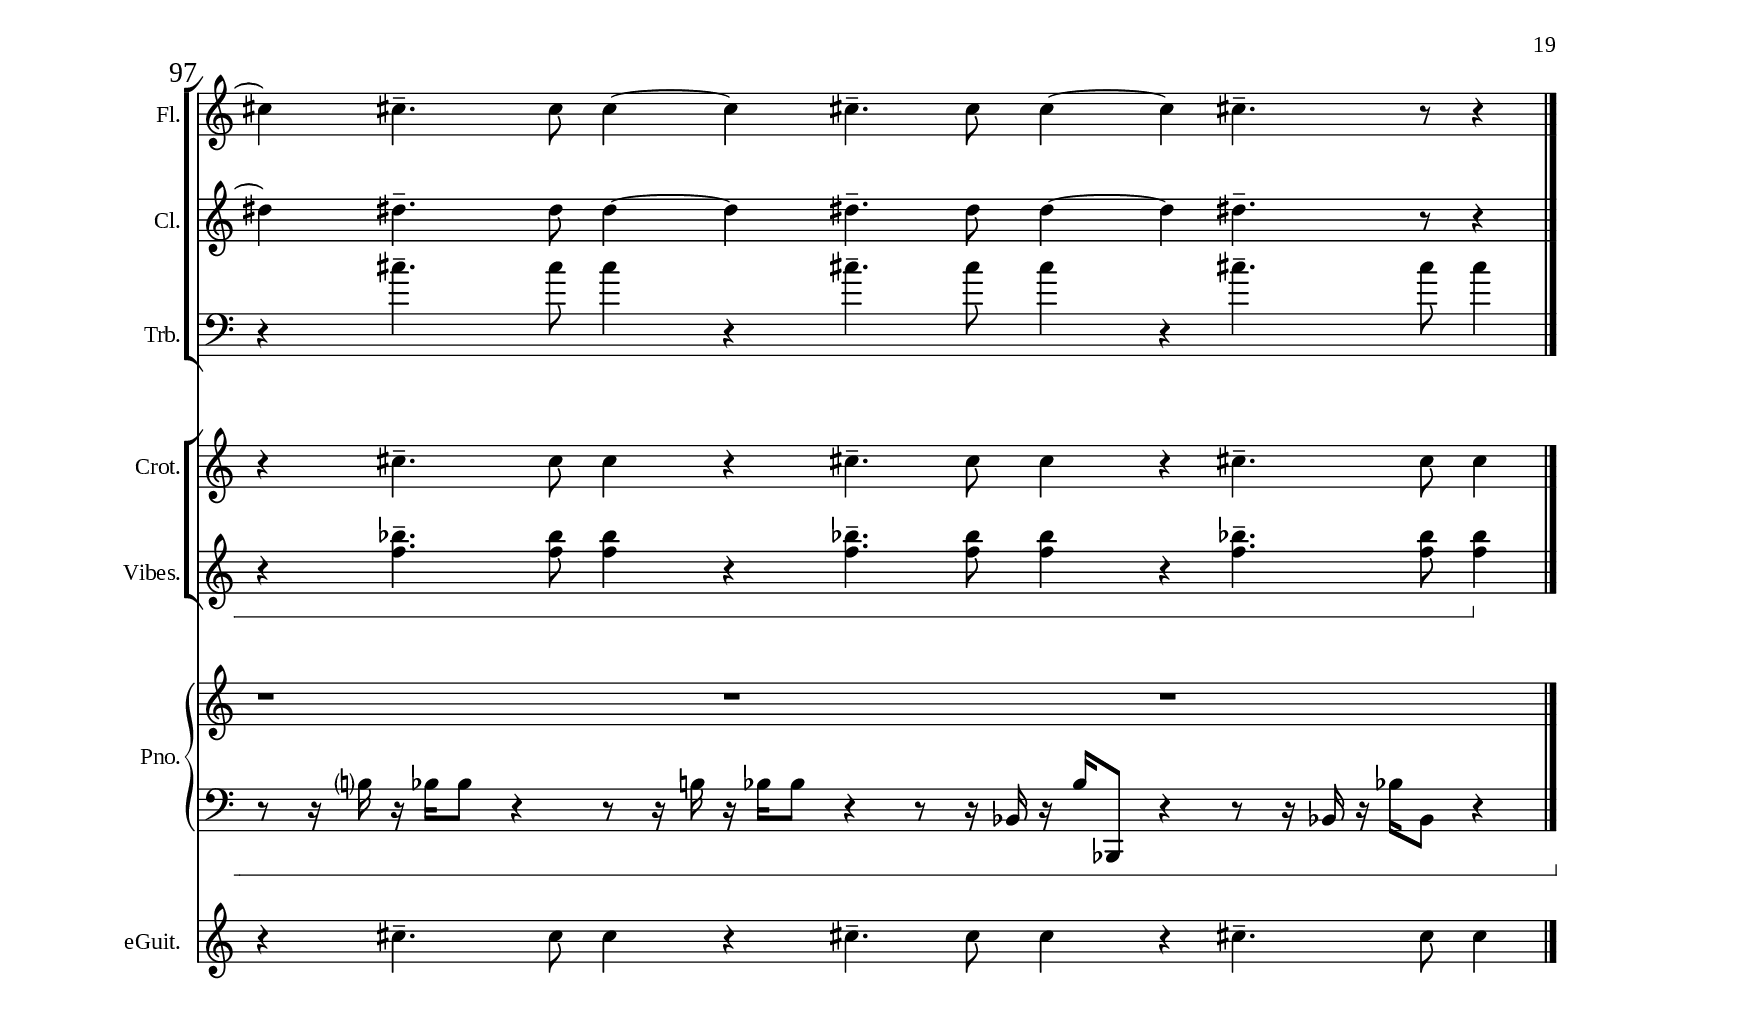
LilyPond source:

  \version "2.18.2"
  \language "deutsch"
  

 \version "2.18.2"
\language "deutsch"

% Macros %%%%%%%%%%%%%%%%%%%%%%%%%%%%%%%%%%%%%%%%%%%%%%%%%%%%

textSpanOrd = { \override TextSpanner.bound-details.left.text = "Ord. -> Pont." }
textSpanPont = { \override TextSpanner.bound-details.left.text = "Sul Pont." }
textSpanTasto = { \override TextSpanner.bound-details.left.text = "Sul Tasto" }
ord = \markup { ord. }
tasto = \markup { sul tasto }
pont = \markup{ sul pont.  }
endRepeat = {\set Score.repeatCommands = #'(end-repeat)}
beamAccel = { \override Beam.grow-direction = #RIGHT }
beamDeccel = { \override Beam.grow-direction = #LEFT }
beamNeutral = { \override Beam.grow-direction = #f }
bowTrem = \markup{ bow tremolo }

startRit = { \override TextSpanner.bound-details.left.text =
             \markup { \upright "rit." } }


glissUDefFSounding = { \override Staff.Glissando.bound-details.right.Y = #3 }
glissUDefDSounding = { \override Staff.Glissando.bound-details.right.Y = #2 }
glissUDef = { \override Staff.Glissando.bound-details.right.Y = #1.5 }
glissDefault = { \revert Staff.Glissando.bound-detils.right.Y }

glissandoSkipOn = {
  \override NoteColumn.glissando-skip = ##t
  \hide NoteHead
  \override NoteHead.no-ledgers = ##t
}

glissandoSkipOff = {
  \revert NoteColumn.glissando-skip
  \undo \hide NoteHead
  \revert NoteHead.no-ledgers
}

%%%%%%%%%%%%%%%%%%%%%%%%%%%%%%%%%%%%%%%%%%%%%%%%%%%%%%%%%%

% vcModules in authentic vcMode %%%%%%%%%%%%%%%%%%%%%%%%%%%%%%%%


TheHollowEarth_Flute = {

\clef treble
\repeat unfold 3 { r4 b'16[\mp\> ceh'' b' aeh'] b'16[ ceh'' b' aeh'] b'16[\pp ceh'' b' aeh'] } |
\stemNeutral r2 r4 cis''4--\pp ~ |
\repeat unfold 4 { \stemNeutral cis''4 cis''4.-- cis''8 cis''4 ~ | }
\stemNeutral cis''4 cis''4.-- r8 r4 | 
\repeat unfold 3 { r4 b'16[\mp\> des'' b' aeh'] b'16[ des'' b' aeh'] b'16[\pp des'' b' aeh'] } |
\stemNeutral r4 h''2.--\pp\<\glissando |
hih''4.\!\mp r8 r4 h''4\pp\<\glissando \glissandoSkipOn |
h''2 \glissandoSkipOff hih''4.\!\mp r8 | 
%%%%%%%%%%%%%%%%%%%%%%%%%%%%%%%%%%%%%%%%%%%%%%%%%%%%%%%
% Bar 16
\mark #1
\stemNeutral r4 h''2.--\pp\<\glissando |
hih''4.\!\mp r8 r4 h''4\pp\<\glissando \glissandoSkipOn |
h''2 \glissandoSkipOff hih''4.\!\mp r8 | 
\stemNeutral r4 cis''2.--\pp\<\glissando |
cisih''4.\!\mp r8 r4 cis''4\pp\<\glissando \glissandoSkipOn |
cis''2 \glissandoSkipOff cisih''4.\!\mp r8 | 
\repeat unfold 3 { r4 es''16[\mp\> ges'' es'' c''] es''16[ ges'' es'' c''] es''16[\pp ges'' es'' c''] } |
\stemNeutral r4 es''2.--\pp\<\glissando |
eeh''4.\!\mp r8 r4 es''4\pp\<\glissando \glissandoSkipOn |
es''2 \glissandoSkipOff eeh''4.\!\mp r8 | 
%%%%%%%%%%%%%%%%%%%%%%%%%%%%%%%%%%%%%%%%%%%%%%%%%%%%%%%
% Bar 28
\mark #2
\stemNeutral r4 es''2.--\pp\<\glissando |
eeh''4.\!\mp r8 r4 es''4\pp\<\glissando \glissandoSkipOn |
es''2 \glissandoSkipOff eeh''4.\!\mp r8 | 
\repeat unfold 3 { r4 es''16[\mp\> feh'' es'' c''] es''16[ feh'' es'' c''] es''16[\pp feh'' es'' c''] } |
 r1 | r1 | r1 |
\stemNeutral r2 r4 c''4--\pp ~ |
\repeat unfold 4 { \stemNeutral c''4 c''4.-- c''8 c''4 ~ | }
\stemNeutral c''4 c''4.-- r8 r4 | 
%%%%%%%%%%%%%%%%%%%%%%%%%%%%%%%%%%%%%%%%%%%%%%%%%%%%%%%
% Bar 43
\mark #3
\stemNeutral r2 r4 c''4--\pp ~ |
\repeat unfold 4 { \stemNeutral c''4 c''4.-- c''8 c''4 ~ | }
\stemNeutral c''4 c''4.-- r8 r4 | 
 r1 | r1 | r1 |
 r1 | r1 | r1 |
\stemNeutral r4 cis''2.--\pp\<\glissando |
cisih''4.\!\mp r8 r4 cis''4\pp\<\glissando \glissandoSkipOn |
cis''2 \glissandoSkipOff cisih''4.\!\mp r8 | 
%%%%%%%%%%%%%%%%%%%%%%%%%%%%%%%%%%%%%%%%%%%%%%%%%%%%%%%
% Bar 58
\mark #4
\stemNeutral r4 cis''2.--\pp\<\glissando |
cisih''4.\!\mp r8 r4 cis''4\pp\<\glissando \glissandoSkipOn |
cis''2 \glissandoSkipOff cisih''4.\!\mp r8 | 
 r1 | r1 | r1 |
\stemNeutral r2 r4 cis''4--\pp ~ |
\repeat unfold 4 { \stemNeutral cis''4 cis''4.-- cis''8 cis''4 ~ | }
\stemNeutral cis''4 cis''4.-- r8 r4 | 
 r1 | r1 | r1 |
%%%%%%%%%%%%%%%%%%%%%%%%%%%%%%%%%%%%%%%%%%%%%%%%%%%%%%%
% Bar 73
\mark #5
 r1 | r1 | r1 |
\stemNeutral r4 a''2.--\pp\<\glissando |
aih''4.\!\mp r8 r4 a''4\pp\<\glissando \glissandoSkipOn |
a''2 \glissandoSkipOff aih''4.\!\mp r8 | 
\stemNeutral r4 cis''2.--\pp\<\glissando |
cisih''4.\!\mp r8 r4 cis''4\pp\<\glissando \glissandoSkipOn |
cis''2 \glissandoSkipOff cisih''4.\!\mp r8 | 
\repeat unfold 3 { r4 des''16[\mp\> eseh'' des'' des''] des''16[ eseh'' des'' des''] des''16[\pp eseh'' des'' des''] } |
%%%%%%%%%%%%%%%%%%%%%%%%%%%%%%%%%%%%%%%%%%%%%%%%%%%%%%%
% Bar 85
\mark #6
\repeat unfold 3 { r4 b''16[\mp\> ceh''' b'' aeh''] b''16[ ceh''' b'' aeh''] b''16[\pp ceh''' b'' aeh''] } |
\stemNeutral r4 a''2.--\pp\<\glissando |
aih''4.\!\mp r8 r4 a''4\pp\<\glissando \glissandoSkipOn |
a''2 \glissandoSkipOff aih''4.\!\mp r8 | 
\stemNeutral r4 cis''2.--\pp\<\glissando |
cisih''4.\!\mp r8 r4 cis''4\pp\<\glissando \glissandoSkipOn |
cis''2 \glissandoSkipOff cisih''4.\!\mp r8 | 
\stemNeutral r2 r4 cis''4--\pp ~ |
\repeat unfold 4 { \stemNeutral cis''4 cis''4.-- cis''8 cis''4 ~ | }
\stemNeutral cis''4 cis''4.-- r8 r4 | 
 
 \bar "|."

}

 \version "2.18.2"
\language "deutsch"


  
    %%%%%%%%
  %%%%%%%%Macros
  %%%%%%%%
  
  beamAccel = { \override Beam.grow-direction = #RIGHT }
  
  beamDeccel = { \override Beam.grow-direction = #LEFT }
  
  beamNeutral = { \override Beam.grow-direction = #f }
  
  startRit = { \override TextSpanner.bound-details.left.text =
             \markup { \upright "rit." } }

  
%% Glissando Macros
glissUDefGWritten = { \override Staff.Glissando.bound-details.right.Y = #3.25 }  
glissUDef = { \override Staff.Glissando.bound-details.right.Y = #2.5 }
glissUDefDWritten = { \override Staff.Glissando.bound-details.right.Y = #1.5 }
glissDefault = { \revert Staff.Glissando.bound-details }

glissandoSkipOn = {
  \override NoteColumn.glissando-skip = ##t
  \hide NoteHead
  \override NoteHead.no-ledgers = ##t
}

glissandoSkipOff = {
  \revert NoteColumn.glissando-skip
  \undo \hide NoteHead
  \revert NoteHead.no-ledgers
}

  %%%%%%%%
  %%%%%%%%
  %%%%%%%%


  TheHollowEarth_Clarinet = {
    \transpose c' b
%\glissandoUDef
\clef treble
\repeat unfold 3 { r4 b''16[\pp\< ceh''' b'' aeh''] b''16[ ceh''' b'' aeh''] b''16[\mp ceh''' b'' aeh''] } |
 r2 r4 cis''4--\pp ~ |
\repeat unfold 4 { cis''4 cis''4.-- cis''8 cis''4 ~ | }
cis''4 cis''4.-- r8 r4 | 
\repeat unfold 3 { r4 b''16[\pp\< des''' b'' aeh''] b''16[ des''' b'' aeh''] b''16[\mp des''' b'' aeh''] } |
 r4 dis''2.--\pp\<\glissando |
disih''4.\!\mp r8 r4 dis''4\pp\<\glissando \glissandoSkipOn |
dis''2 \glissandoSkipOff disih''4.\!\mp r8 | 
%%%%%%%%%%%%%%%%%%%%%%%%%%%%%%%%%%%%%%%%%%%%%%%%%%%%%%%
% Bar 16
\mark #1
 r4 dis''2.--\pp\<\glissando |
disih''4.\!\mp r8 r4 dis''4\pp\<\glissando \glissandoSkipOn |
dis''2 \glissandoSkipOff disih''4.\!\mp r8 | 
 r4 f''2.--\pp\<\glissando |
fih''4.\!\mp r8 r4 f''4\pp\<\glissando \glissandoSkipOn |
f''2 \glissandoSkipOff fih''4.\!\mp r8 | 
\repeat unfold 3 { r4 es''16[\pp\< ges'' es'' c''] es''16[ ges'' es'' c''] es''16[\mp ges'' es'' c''] } |
 r4 fis''2.--\pp\<\glissando |
fisih''4.\!\mp r8 r4 fis''4\pp\<\glissando \glissandoSkipOn |
fis''2 \glissandoSkipOff fisih''4.\!\mp r8 | 
%%%%%%%%%%%%%%%%%%%%%%%%%%%%%%%%%%%%%%%%%%%%%%%%%%%%%%%
% Bar 28
\mark #2
 r4 fis''2.--\pp\<\glissando |
fisih''4.\!\mp r8 r4 fis''4\pp\<\glissando \glissandoSkipOn |
fis''2 \glissandoSkipOff fisih''4.\!\mp r8 | 
\repeat unfold 3 { r4 es''16[\pp\< feh'' es'' c''] es''16[ feh'' es'' c''] es''16[\mp feh'' es'' c''] } |
\repeat unfold 3 { r4 as''16[\pp\< beh'' as'' geh''] as''16[ beh'' as'' geh''] as''16[\mp beh'' as'' geh''] } |
 r2 r4 c''4--\pp ~ |
\repeat unfold 4 { c''4 c''4.-- c''8 c''4 ~ | }
c''4 c''4.-- r8 r4 | 
%%%%%%%%%%%%%%%%%%%%%%%%%%%%%%%%%%%%%%%%%%%%%%%%%%%%%%%
% Bar 43
\mark #3
 r2 r4 c''4--\pp ~ |
\repeat unfold 4 { c''4 c''4.-- c''8 c''4 ~ | }
c''4 c''4.-- r8 r4 | 
\repeat unfold 3 { r4 as''16[\pp\< as'' as'' geh''] as''16[ as'' as'' geh''] as''16[\mp as'' as'' geh''] } |
 r1 | r1 | r1 |
 r4 f''2.--\pp\<\glissando |
fih''4.\!\mp r8 r4 f''4\pp\<\glissando \glissandoSkipOn |
f''2 \glissandoSkipOff fih''4.\!\mp r8 | 
%%%%%%%%%%%%%%%%%%%%%%%%%%%%%%%%%%%%%%%%%%%%%%%%%%%%%%%
% Bar 58
\mark #4
 r4 f''2.--\pp\<\glissando |
fih''4.\!\mp r8 r4 f''4\pp\<\glissando \glissandoSkipOn |
f''2 \glissandoSkipOff fih''4.\!\mp r8 | 
 r1 | r1 | r1 |
 r2 r4 cis''4--\pp ~ |
\repeat unfold 4 { cis''4 cis''4.-- cis''8 cis''4 ~ | }
cis''4 cis''4.-- r8 r4 | 
 r1 | r1 | r1 |
%%%%%%%%%%%%%%%%%%%%%%%%%%%%%%%%%%%%%%%%%%%%%%%%%%%%%%%
% Bar 73
\mark #5
 r1 | r1 | r1 |
 r4 c''2.--\pp\<\glissando |
cih''4.\!\mp r8 r4 c''4\pp\<\glissando \glissandoSkipOn |
c''2 \glissandoSkipOff cih''4.\!\mp r8 | 
 r4 f''2.--\pp\<\glissando |
fih''4.\!\mp r8 r4 f''4\pp\<\glissando \glissandoSkipOn |
f''2 \glissandoSkipOff fih''4.\!\mp r8 | 
\repeat unfold 3 { r4 des''16[\pp\< eseh'' des'' des''] des''16[ eseh'' des'' des''] des''16[\mp eseh'' des'' des''] } |
%%%%%%%%%%%%%%%%%%%%%%%%%%%%%%%%%%%%%%%%%%%%%%%%%%%%%%%
% Bar 85
\mark #6
\repeat unfold 3 { r4 b''16[\pp\< ceh''' b'' aeh''] b''16[ ceh''' b'' aeh''] b''16[\mp ceh''' b'' aeh''] } |
 r4 c''2.--\pp\<\glissando |
cih''4.\!\mp r8 r4 c''4\pp\<\glissando \glissandoSkipOn |
c''2 \glissandoSkipOff cih''4.\!\mp r8 | 
 r4 f''2.--\pp\<\glissando |
fih''4.\!\mp r8 r4 f''4\pp\<\glissando \glissandoSkipOn |
f''2 \glissandoSkipOff fih''4.\!\mp r8 | 
 r2 r4 cis''4--\pp ~ |
\repeat unfold 4 { cis''4 cis''4.-- cis''8 cis''4 ~ | }
cis''4 cis''4.-- r8 r4 | 
 
	\bar "|."
  }
  
  

 \version "2.18.2"
\language "deutsch"

% Macros %%%%%%%%%%%%%%%%%%%%%%%%%%%%%%%%%%%%%%%%%%%%%%%%%%%%

textSpanOrd = { \override TextSpanner.bound-details.left.text = "Ord. -> Pont." }
textSpanPont = { \override TextSpanner.bound-details.left.text = "Sul Pont." }
textSpanTasto = { \override TextSpanner.bound-details.left.text = "Sul Tasto" }
ord = \markup { ord. }
tasto = \markup { sul tasto }
pont = \markup{ sul pont.  }
endRepeat = {\set Score.repeatCommands = #'(end-repeat)}
beamAccel = { \override Beam.grow-direction = #RIGHT }
beamDeccel = { \override Beam.grow-direction = #LEFT }
beamNeutral = { \override Beam.grow-direction = #f }
bowTrem = \markup{ bow tremolo }

startRit = { \override TextSpanner.bound-details.left.text =
             \markup { \upright "rit." } }

%%%%%%%%%%%%%%%%%%%%%%%%%%%%%%%%%%%%%%%%%%%%%%%%%%%%%%%%%%

% vcModules in authentic vcMode %%%%%%%%%%%%%%%%%%%%%%%%%%%%%%%%


%%%%%%%%%%%%%%%%%%%%%%%%%%%%%%%%%%%%%%%%%%%%%%%%%%%%%%%%%%%%

TheHollowEarth_Trombone = {

\time 4/4

\clef bass
  r1 | r1 | r1 |
\stemNeutral r4 cis4.--\p cis8 cis4 |
\repeat unfold 5 { \stemNeutral r4 cis4.-- cis8 cis4 | }
 r1 | r1 | r1 |
r4 h4.--\pp h8 h4-- |
h8[ h8] h4.-- h8 h4-- |
dis8[ dis8] dis4.-- dis8 dis4-- |
%%%%%%%%%%%%%%%%%%%%%%%%%%%%%%%%%%%%%%%%%%%%%%%%%%%%%%%
% Bar 16
\mark #1
r4 h4.--\pp h8 h4-- |
h8[ h8] h4.-- h8 h4-- |
dis'8[ dis'8] dis'4.-- dis'8 dis'4-- |
r4 cis'4.--\pp cis'8 cis'4-- |
cis'8[ cis'8] cis'4.-- cis'8 cis'4-- |
f'8[ f'8] f'4.-- f'8 f'4-- |
 r1 | r1 | r1 |
r4 es'4.--\pp es'8 es'4-- |
es'8[ es'8] es'4.-- es'8 es'4-- |
fis'8[ fis'8] fis'4.-- fis'8 fis'4-- |
%%%%%%%%%%%%%%%%%%%%%%%%%%%%%%%%%%%%%%%%%%%%%%%%%%%%%%%
% Bar 28
\mark #2
r4 es'4.--\pp es'8 es'4-- |
es'8[ es'8] es'4.-- es'8 es'4-- |
fis'8[ fis'8] fis'4.-- fis'8 fis'4-- |
 r1 | r1 | r1 |
\repeat unfold 3 { r4 as16[\pp\< as as geh] as16[ as as geh] as16[\mp as as geh] } |
\stemNeutral r4 c'4.--\p c'8 c'4 |
\repeat unfold 5 { \stemNeutral r4 c'4.-- c'8 c'4 | }
%%%%%%%%%%%%%%%%%%%%%%%%%%%%%%%%%%%%%%%%%%%%%%%%%%%%%%%
% Bar 43
\mark #3
\stemNeutral r4 c'4.--\p c'8 c'4 |
\repeat unfold 5 { \stemNeutral r4 c'4.-- c'8 c'4 | }
\repeat unfold 3 { r4 as16[\pp\< beh as geh] as16[ beh as geh] as16[\mp beh as geh] } |
\repeat unfold 3 { r4 as16[\pp\< beh as f] as16[ beh as f] as16[\mp beh as f] } |
r4 cis'4.--\pp cis'8 cis'4-- |
cis'8[ cis'8] cis'4.-- cis'8 cis'4-- |
f'8[ f'8] f'4.-- f'8 f'4-- |
%%%%%%%%%%%%%%%%%%%%%%%%%%%%%%%%%%%%%%%%%%%%%%%%%%%%%%%
% Bar 58
\mark #4
r4 cis'4.--\pp cis'8 cis'4-- |
cis'8[ cis'8] cis'4.-- cis'8 cis'4-- |
f'8[ f'8] f'4.-- f'8 f'4-- |
\repeat unfold 3 { r4 des'16[\pp\< f' des' b] des'16[ f' des' b] des'16[\mp f' des' b] } |
\stemNeutral r4 cis'4.--\p cis'8 cis'4 |
\repeat unfold 5 { \stemNeutral r4 cis'4.-- cis'8 cis'4 | }
\repeat unfold 3 { r4 des'16[\pp\< eseh' des' b] des'16[ eseh' des' b] des'16[\mp eseh' des' b] } |
%%%%%%%%%%%%%%%%%%%%%%%%%%%%%%%%%%%%%%%%%%%%%%%%%%%%%%%
% Bar 73
\mark #5
\repeat unfold 3 { r4 des'16[\pp\< eseh' des' hih] des'16[ eseh' des' hih] des'16[\mp eseh' des' hih] } |
r4 a'4.--\pp a'8 a'4-- |
a'8[ a'8] a'4.-- a'8 a'4-- |
c'8[ c'8] c'4.-- c'8 c'4-- |
r4 cis'4.--\pp cis'8 cis'4-- |
cis'8[ cis'8] cis'4.-- cis'8 cis'4-- |
f'8[ f'8] f'4.-- f'8 f'4-- |
 r1 | r1 | r1 |
%%%%%%%%%%%%%%%%%%%%%%%%%%%%%%%%%%%%%%%%%%%%%%%%%%%%%%%
% Bar 85
\mark #6
 r1 | r1 | r1 |
r4 a'4.--\pp a'8 a'4-- |
a'8[ a'8] a'4.-- a'8 a'4-- |
c'8[ c'8] c'4.-- c'8 c'4-- |
r4 cis'4.--\pp cis'8 cis'4-- |
cis'8[ cis'8] cis'4.-- cis'8 cis'4-- |
f'8[ f'8] f'4.-- f'8 f'4-- |
\stemNeutral r4 cis''4.--\p cis''8 cis''4 |
\repeat unfold 5 { \stemNeutral r4 cis''4.-- cis''8 cis''4 | }
 \bar "|."

  
}


  \version "2.18.2"
\language "deutsch"

% Macros %%%%%%%%%%%%%%%%%%%%%%%%%%%%%%%%%%%%%%%%%%%%%%%%%%%%

staffUpper = {\change Staff = upper \stemDown}
staffLower = {\change Staff = lower \stemNeutral}
startRepeat = {\set Score.repeatCommands = #'(start-repeat)}
endRepeat = {\set Score.repeatCommands = #'(end-repeat)}
beamAccel = { \override Beam.grow-direction = #RIGHT }
beamDeccel = { \override Beam.grow-direction = #LEFT }
beamNeutral = { \override Beam.grow-direction = #f }

startRit = { \override TextSpanner.bound-details.left.text =
             \markup { \upright "rit." } }

%%%%%%%%%%%%%%%%%%%%%%%%%%%%%%%%%%%%%%%%%%%%%%%%%%%%%%%%%%%%%


% Themes, right hand %%%%%%%%%%%%%%%%%%%%%%%%%%%%%%%%


%%%%%%%%%%%%%%%%%%%%%%%%%%%%%%%%%%%%%%%%%%%%%%%%%%%%%%%%%%%%%

TheHollowEarth_PianoRight = {
\clef treble \stemNeutral
 r1 | r1 | r1 |
r1 | r1 | r1 |
r1 | r1 | r1 | 
 r1 | r1 | r1 |
r4 r8 r16 des16 r16 as8. r8 r16 es16 | r2 r4 r8 r16 des16 | r16 as8. r8 r16 es16 r2 |
%%%%%%%%%%%%%%%%%%%%%%%%%%%%%%%%%%%%%%%%%%%%%%%%%%%%%%%

%% Bar 16
\mark #1
r4 r8 r16 des16 r16 des'8. r8 r16 es'16 | r2 r4 r8 r16 des16 | r16 des'8. r8 r16 es'16 r2 |
r4 r8 r16 f''16 r16 des'8. r8 r16 des''16 | r2 r4 r8 r16 f''16 | r16 des'8. r8 r16 des''16 r2 |
\staffLower \clef bass
 r1 | r1 | r1 |
r4 r8 r16 fis16 r16 des8. r8 r16 ges,16 | r2 r4 r8 r16 fis16 | r16 des8. r8 r16 ges,16 r2 |
%%%%%%%%%%%%%%%%%%%%%%%%%%%%%%%%%%%%%%%%%%%%%%%%%%%%%%%

%% Bar 28
\mark #2
r4 r8 r16 fis,16 r16 b,8. r8 r16 ges16 | r2 r4 r8 r16 fis,16 | r16 b,8. r8 r16 ges16 r2 |
\staffUpper \clef treble
 r1 | r1 | r1 |
r4 r8 r16 b'16 r16 es'8. r8 r16 c'16 | r2 r4 r8 r16 b'16 | r16 es'8. r8 r16 c'16 r2 |
r1 | r1 | r1 |
r1 | r1 | r1 | 
%%%%%%%%%%%%%%%%%%%%%%%%%%%%%%%%%%%%%%%%%%%%%%%%%%%%%%%

%% Bar 43
\mark #3
r1 | r1 | r1 |
r1 | r1 | r1 | 
r4 r8 r16 c''16 r16 es''8. r8 r16 c''16 | r2 r4 r8 r16 c''16 | r16 es''8. r8 r16 c''16 r2 |
\staffLower \clef bass
 r1 | r1 | r1 |
r4 r8 r16 c,16 r16 c8. r8 r16 f16 | r2 r4 r8 r16 c,16 | r16 c8. r8 r16 f16 r2 |
%%%%%%%%%%%%%%%%%%%%%%%%%%%%%%%%%%%%%%%%%%%%%%%%%%%%%%%

%% Bar 58
\mark #4
r4 r8 r16 f16 r16 a'8. r8 r16 f'16 | r2 r4 r8 r16 f16 | r16 a'8. r8 r16 f'16 r2 |
 r1 | r1 | r1 |
r1 | r1 | r1 |
r1 | r1 | r1 | 
 r1 | r1 | r1 |
%%%%%%%%%%%%%%%%%%%%%%%%%%%%%%%%%%%%%%%%%%%%%%%%%%%%%%%

%% Bar 73
\mark #5
 r1 | r1 | r1 |
\staffUpper \clef treble
r4 r8 r16 f'16 r16 c''8. r8 r16 des''16 | r2 r4 r8 r16 f'16 | r16 c''8. r8 r16 des''16 r2 |
\staffLower \clef bass
r4 r8 r16 f,16 r16 des,8. r8 r16 f,16 | r2 r4 r8 r16 f,16 | r16 des,8. r8 r16 f,16 r2 |
 r1 | r1 | r1 |
%%%%%%%%%%%%%%%%%%%%%%%%%%%%%%%%%%%%%%%%%%%%%%%%%%%%%%%

%% Bar 85
\mark #6
 r1 | r1 | r1 |
\staffUpper \clef treble
r4 r8 r16 es''16 r16 c''8. r8 r16 des'16 | r2 r4 r8 r16 es''16 | r16 c''8. r8 r16 des'16 r2 |
r4 r8 r16 des'16 r16 f'8. r8 r16 es'16 | r2 r4 r8 r16 des'16 | r16 f'8. r8 r16 es'16 r2 |
r1 | r1 | r1 |
r1 | r1 | r1 | 
 
 \bar "|."

  
}

% Themes, left hand %%%%%%%%%%%%%%%%%%%%%%%%%%%%%%%%%%%%%%%%


%%%%%%%%%%%%%%%%%%%%%%%%%%%%%%%%%%%%%%%%%%%%%%%%%%%%%%%%%%%%

TheHollowEarth_PianoLeft = {
 \set Staff.pedalSustainStyle = #'bracket
\clef bass

r4 r8 r16 <b, b,,>16\sustainOn r16 <g g,>8. r8 r16 <f f,>16 | r2 r4 r8 r16 <b, b,,>16 | r16 <g g,>8. r8 r16 <f f,>16 r2 |
r8 r16 b,16 r16 b16[ f8] r4 r8 r16 b,16 | r16 b16[ f8] r4 r8 r16 b,16 r16 b,16[ f8] | r4 r8 r16 b, r16 b,16[ f8] r4 |
r8 r16 f,16 r16 b,16[ b8] r4 r8 r16 f,16 | r16 b,16[ b8] r4 r8 r16 b16 r16 b,16[ b,8] | r4 r8 r16 b r16 b,16[ b,8] r4 |
r4 r8 r16 <b,, b,>16 r16 <es, es>8. r8 r16 <f, f>16 | r2 r4 r8 r16 <b,, b,>16 | r16 <es, es>8. r8 r16 <f, f>16 r2 |
r4 r8 r16 b,,16 r16 f,,8. r8 r16 h,,16 | r2 r4 r8 r16 b,,16 | r16 f,,8. r8 r16 h,,16 r2 |

%%%%%%%%%%%%%%%%%%%%%%%%%%%%%%%%%%%%%%%%%%%%%%%%%%%%%%%

%% Bar 16
\mark #1

r4 r8 r16 b,,16\sustainOff\sustainOn r16 b,8. r8 r16 h,16 | r2 r4 r8 r16 b,,16 | r16 b,8. r8 r16 h,16 r2 |
r4 r8 r16 cis16 r16 b,8. r8 r16 b16 | r2 r4 r8 r16 cis16 | r16 b,8. r8 r16 b16\unaCorda r2 |
\staffUpper
\clef treble
r4 r8 r16 <fis' fis''>16 r16 <es es'>8. r8 r16 <b' b''>16 | r2 r4 r8 r16 <fis' fis''>16 | r16 <es es'>8. r8 r16 <b' b''>16 r2 |
r4 r8 r16 es''16 r16 b''8. r8 r16 es'16 | r2 r4 r8 r16 es''16 | r16 b''8. r8 r16 es'16 r2 |

%%%%%%%%%%%%%%%%%%%%%%%%%%%%%%%%%%%%%%%%%%%%%%%%%%%%%%%

%% Bar 28
\mark #2

r4 r8 r16 es'16 r16 fis'8. r8 r16 es''16 | r2 r4 r8 r16 es'16 | r16 fis'8. r8 r16 es''16 r2 |
\staffLower
\clef bass
r4 r8 r16 <fis fis,>16\sustainOff\sustainOn\treCorde  r16 <g g,>8. r8 r16 <es, es>16 | r2 r4 r8 r16 <fis fis,>16 | r16 <g g,>8. r8 r16 <es, es>16 r2 |
r4 r8 r16 fis,16 r16 c,8. r8 r16 as,,16 | r2 r4 r8 r16 fis,16 | r16 c,8. r8 r16 as,,16 r2 |
\ottava #-1
r8 r16 as,,16\sustainOff\sustainOn r16 fis,,16[ as,,8] r4 r8 r16 as,,16 | r16 fis,,16[ as,,8] r4 r8 r16 as,,16 r16 as,16[ fis,,8] | r4 r8 r16 as,, r16 as,16[ fis,,8] r4 |
r8 r16 fis,16 r16 as,16[ as,8] r4 r8 r16 fis,16 | r16 as,16[ as,8] r4 r8 r16 as,,16 r16 as,16[ as,,8] | r4 r8 r16 as,, r16 as,16[ as,,8] r4 |


%%%%%%%%%%%%%%%%%%%%%%%%%%%%%%%%%%%%%%%%%%%%%%%%%%%%%%%

%% Bar 43
\mark #3
\ottava #0

r8 r16 as,16 r16 as,,16[ as,8] r4 r8 r16 as,16 | r16 as,,16[ as,8] r4 r8 r16 as,,16 r16 as16[ as,8] | r4 r8 r16 as,, r16 as16[ as,8] r4 |
r8 r16 as16 r16 as16[ as8] r4 r8 r16 as16 | r16 as16[ as8] r4 r8 r16 as,16 r16 as16[ as,,8] | r4 r8 r16 as, r16 as16[ as,8] r4 |
r4 r8 r16 as16\sustainOff\sustainOn r16 c8. r8 r16 as16 | r2 r4 r8 r16 as16 | r16 c8.\unaCorda r8 r16 as16 r2 |
\staffUpper
\clef treble
r4 r8 r16 <as as'>16 r16 <f' f''>8. r8 r16 <as' as''>16 | r2 r4 r8 r16 <as as'>16 | r16 <f' f''>8. r8 r16 <as' as''>16 r2 |
r4 r8 r16 as'16 r16 as''8. r8 r16 cis''16 | r2 r4 r8 r16 as'16 | r16 as''8. r8 r16 cis''16 r2 |

%%%%%%%%%%%%%%%%%%%%%%%%%%%%%%%%%%%%%%%%%%%%%%%%%%%%%%%

%% Bar 58
\mark #4
r4 r8 r16 b''16 r16 f'''8. r8 r16 cis'''16 | r2 r4 r8 r16 b''16 | r16 f'''8. r8 r16 cis'''16 r2 |
\ottava #1
r4 r8 r16 <f'''' f'''>16 r16 <des''' des''>8. r8 r16 <f'''' f'''>16 | r2 r4 r8 r16 <f'''' f'''>16 | r16 <des''' des''>8. r8 r16 <f'''' f'''>16 r2 |
\ottava #0
r8 r16 b'''16 r16 b''16[ f'''8] r4 r8 r16 b'''16 | r16 b''16[ f'''8] r4 r8 r16 b''16 r16 b''16[ f'''8] | r4 r8 r16 b'' r16 b''16[ f'''8] r4 |
r8 r16 f''16 r16 b''16[ b'8] r4 r8 r16 f''16 | r16 b''16[ b'8] r4 r8 r16 b'''16 r16 b''16[ b''8] | r4 r8 r16 b''' r16 b''16[ b'''8] r4 |
\ottava #1
r4 r8 r16 <fis'''' fis'''>16 r16 <f'''' f'''>8. r8 r16 <des''' des''>16 | r2 r4 r8 r16 <fis'''' fis'''>16 | r16 <f'''' f'''>8. r8 r16 <des''' des''>16 r2 |

%%%%%%%%%%%%%%%%%%%%%%%%%%%%%%%%%%%%%%%%%%%%%%%%%%%%%%%

%% Bar 73
\mark #5
\ottava #0

r4 r8 r16 <b' b''>16 r16 <fis' fis''>8. r8 r16 <des' des>16 | r2 r4 r8 r16 <b' b''>16 | r16 <fis' fis''>8. r8 r16 <des' des>16 r2 |
\staffLower
\clef bass
r4 r8 r16 des,16\sustainOff\sustainOn\treCorde r16 a8. r8 r16 b16 | r2 r4 r8 r16 des,16 | r16 a8. r8 r16 b16 r2 |
\staffUpper
\clef treble
r4 r8 r16 des'16 r16 b'8. r8 r16 cis'16 | r2 r4 r8 r16 des'16 | r16 b'8. r8 r16 cis'16 r2 |
r4 r8 r16 <f' f''>16 r16 <des' des''>8. r8 r16 <b' b''>16 | r2 r4 r8 r16 <f' f''>16 | r16 <des' des''>8. r8 r16 <b' b''>16 r2 |


%%%%%%%%%%%%%%%%%%%%%%%%%%%%%%%%%%%%%%%%%%%%%%%%%%%%%%%

%% Bar 85
\mark #6

r4 r8 r16 <f'' f'''>16 r16 <h'' h'''>8. r8 r16 <b' b''>16 | r2 r4 r8 r16 <f'' f'''>16 | r16 <h'' h'''>8. r8 r16 <b' b''>16 r2 |
\staffLower
\clef bass
r4 r8 r16 h16\sustainOff\sustainOn r16 a8. r8 r16 b,16 | r2 r4 r8 r16 h16 | r16 a8. r8 r16 b,16 r2 |
r4 r8 r16 b,,16 r16 cis,8. r8 r16 h,16 | r2 r4 r8 r16 b,,16 | r16 cis,8. r8 r16 h,16 r2 |
r8 r16 b,16 r16 h,16[ b,,8] r4 r8 r16 b,16 | r16 h,16[ b,,8] r4 r8 r16 b,,16 r16 b16[ h,8] | r4 r8 r16 b,, r16 b16[ h,8] r4 |
r8 r16 h16 r16 b16[ b8] r4 r8 r16 h16 | r16 b16[ b8] r4 r8 r16 b,16 r16 b16[ b,,8] | r4 r8 r16 b, r16 b16[ b,8] r4 |
 
 \bar "|."

}


  \version "2.18.2"
\language "deutsch"
  
    %%%%%%%%%%%%%%%%%%%%%%%%%%%%%%%%%%%%%%%%%%%%%%%%%%%%%%
  %%%%%%%%Macros
  %%%%%%%%
  
  beamAccel = { \override Beam.grow-direction = #RIGHT }
  
  beamDeccel = { \override Beam.grow-direction = #LEFT }
  
  beamNeutral = { \override Beam.grow-direction = #f }
  
    startRit = { \override TextSpanner.bound-details.left.text =
             \markup { \upright "rit." } }

  %%%%%%%%
  %%%%%%%%
  %%%%%%%%%%%%%%%%%%%%%%%%%%%%%%%%%%%%%%%%%%%%%%%%%%%%55


% Sequence %%%%%%%%%%%%%%%%%%%%%%%%%%%%%%%%%%%%%%%%%%%%%%%%

TheHollowEarth_Crotales = { 
 r1 | r1 | r1 |
\stemNeutral r4 cis''4.--\p cis''8 cis''4 |
\repeat unfold 5 { \stemNeutral r4 cis''4.-- cis''8 cis''4 | }
 r1 | r1 | r1 |
\stemNeutral r4 <h'' dis''>4.--\mf <h'' dis''>8 <h'' dis''>4 |
r4 <h'' dis''>4.--\pp <h'' dis''>8 <h'' dis''>4 |
r4 <h'' dis''>4.--\mf <h'' dis''>8 <h'' dis''>4 |
%%%%%%%%%%%%%%%%%%%%%%%%%%%%%%%%%%%%%%%%%%%%%%%%%%%%%%%
% Bar 16
\mark #1
\stemNeutral r4 <h'' dis''>4.--\mf <h'' dis''>8 <h'' dis''>4 |
r4 <h'' dis''>4.--\pp <h'' dis''>8 <h'' dis''>4 |
r4 <h'' dis''>4.--\mf <h'' dis''>8 <h'' dis''>4 |
\stemNeutral r4 <cis'' f''>4.--\mf <cis'' f''>8 <cis'' f''>4 |
r4 <cis'' f''>4.--\pp <cis'' f''>8 <cis'' f''>4 |
r4 <cis'' f''>4.--\mf <cis'' f''>8 <cis'' f''>4 |
 r1 | r1 | r1 |
\stemNeutral r4 <es'' fis''>4.--\mf <es'' fis''>8 <es'' fis''>4 |
r4 <es'' fis''>4.--\pp <es'' fis''>8 <es'' fis''>4 |
r4 <es'' fis''>4.--\mf <es'' fis''>8 <es'' fis''>4 |
%%%%%%%%%%%%%%%%%%%%%%%%%%%%%%%%%%%%%%%%%%%%%%%%%%%%%%%
% Bar 28
\mark #2
\stemNeutral r4 <es'' fis''>4.--\mf <es'' fis''>8 <es'' fis''>4 |
r4 <es'' fis''>4.--\pp <es'' fis''>8 <es'' fis''>4 |
r4 <es'' fis''>4.--\mf <es'' fis''>8 <es'' fis''>4 |
 r1 | r1 | r1 |
 r1 | r1 | r1 |
\stemNeutral r4 c''4.--\p c''8 c''4 |
\repeat unfold 5 { \stemNeutral r4 c''4.-- c''8 c''4 | }
%%%%%%%%%%%%%%%%%%%%%%%%%%%%%%%%%%%%%%%%%%%%%%%%%%%%%%%
% Bar 43
\mark #3
\stemNeutral r4 c''4.--\p c''8 c''4 |
\repeat unfold 5 { \stemNeutral r4 c''4.-- c''8 c''4 | }
 r1 | r1 | r1 |
 r1 | r1 | r1 |
\stemNeutral r4 <cis'' f''>4.--\mf <cis'' f''>8 <cis'' f''>4 |
r4 <cis'' f''>4.--\pp <cis'' f''>8 <cis'' f''>4 |
r4 <cis'' f''>4.--\mf <cis'' f''>8 <cis'' f''>4 |
%%%%%%%%%%%%%%%%%%%%%%%%%%%%%%%%%%%%%%%%%%%%%%%%%%%%%%%
% Bar 58
\mark #4
\stemNeutral r4 <cis'' f''>4.--\mf <cis'' f''>8 <cis'' f''>4 |
r4 <cis'' f''>4.--\pp <cis'' f''>8 <cis'' f''>4 |
r4 <cis'' f''>4.--\mf <cis'' f''>8 <cis'' f''>4 |
 r1 | r1 | r1 |
\stemNeutral r4 cis''4.--\p cis''8 cis''4 |
\repeat unfold 5 { \stemNeutral r4 cis''4.-- cis''8 cis''4 | }
 r1 | r1 | r1 |
%%%%%%%%%%%%%%%%%%%%%%%%%%%%%%%%%%%%%%%%%%%%%%%%%%%%%%%
% Bar 73
\mark #5
 r1 | r1 | r1 |
\stemNeutral r4 <a'' c''>4.--\mf <a'' c''>8 <a'' c''>4 |
r4 <a'' c''>4.--\pp <a'' c''>8 <a'' c''>4 |
r4 <a'' c''>4.--\mf <a'' c''>8 <a'' c''>4 |
\stemNeutral r4 <cis'' f''>4.--\mf <cis'' f''>8 <cis'' f''>4 |
r4 <cis'' f''>4.--\pp <cis'' f''>8 <cis'' f''>4 |
r4 <cis'' f''>4.--\mf <cis'' f''>8 <cis'' f''>4 |
 r1 | r1 | r1 |
%%%%%%%%%%%%%%%%%%%%%%%%%%%%%%%%%%%%%%%%%%%%%%%%%%%%%%%
% Bar 85
\mark #6
 r1 | r1 | r1 |
\stemNeutral r4 <a'' c''>4.--\mf <a'' c''>8 <a'' c''>4 |
r4 <a'' c''>4.--\pp <a'' c''>8 <a'' c''>4 |
r4 <a'' c''>4.--\mf <a'' c''>8 <a'' c''>4 |
\stemNeutral r4 <cis'' f''>4.--\mf <cis'' f''>8 <cis'' f''>4 |
r4 <cis'' f''>4.--\pp <cis'' f''>8 <cis'' f''>4 |
r4 <cis'' f''>4.--\mf <cis'' f''>8 <cis'' f''>4 |
\stemNeutral r4 cis''4.--\p cis''8 cis''4 |
\repeat unfold 5 { \stemNeutral r4 cis''4.-- cis''8 cis''4 | }

\bar "|."
}

%%%%%%%%%%%%%%%%%%%%%%%%%%%%%%%%%%%%%%%%%%%%%%%%%%%%%%%%

TheHollowEarth_Vibes = {
 \set Staff.pedalSustainStyle = #'bracket
\clef treble
<<{\stemDown r4 b8[\pp\sustainOn g8] b8[ g8] r4 | }\\
{\tupletUp r4 \tuplet 3/2 { \stemUp <f' h'>4 <f' h'>4 <f' h'>4 } r4 |}>>
<<{ \stemDown r4 b8[ g8] b8[ g8] r4 | r4 b8[ g8] b8[ g8] r4\sustainOff | }\\
{\tupletUp r4 \tuplet 3/2 { \stemUp <f' h'>4 <f' h'>4 <f' h'>4 } r4 | r4 \tuplet 3/2 { \stemUp <f' h'>4 <f' h'>4 <f' h'>4 } r4 | }>>
\stemNeutral r4 <b f'>4.--\mf\sustainOn <b f'>8 <b f'>4 |
\repeat unfold 4 { \stemNeutral r4 <b f'>4.-- <b f'>8 <b f'>4 | }
r4 <b f'>4.-- <b f'>8 <b f'>4\sustainOff |
<<{\stemDown r4 b8[\pp\sustainOn es'8] b8[ es'8] r4 | }\\
{\tupletUp r4 \tuplet 3/2 { \stemUp <f'' h''>4 <f'' h''>4 <f'' h''>4 } r4 |}>>
<<{ \stemDown r4 b8[ es'8] b8[ es'8] r4 | r4 b8[ es'8] b8[ es'8] r4\sustainOff | }\\
{\tupletUp r4 \tuplet 3/2 { \stemUp <f'' h''>4 <f'' h''>4 <f'' h''>4 } r4 | r4 \tuplet 3/2 { \stemUp <f'' h''>4 <f'' h''>4 <f'' h''>4 } r4 | }>>
 r1 | r1 | r1 |
%%%%%%%%%%%%%%%%%%%%%%%%%%%%%%%%%%%%%%%%%%%%%%%%%%%%%%%
% Bar 16
\mark #1
 r1 | r1 | r1 |
 r1 | r1 | r1 |
<<{\stemDown r4 es'8[\pp\sustainOn fis'8] es'8[ fis'8] r4 | }\\
{\tupletUp r4 \tuplet 3/2 { \stemUp <b'' e''>4 <b'' e''>4 <b'' e''>4 } r4 |}>>
<<{ \stemDown r4 es'8[ fis'8] es'8[ fis'8] r4 | r4 es'8[ fis'8] es'8[ fis'8] r4\sustainOff | }\\
{\tupletUp r4 \tuplet 3/2 { \stemUp <b'' e''>4 <b'' e''>4 <b'' e''>4 } r4 | r4 \tuplet 3/2 { \stemUp <b'' e''>4 <b'' e''>4 <b'' e''>4 } r4 | }>>
 r1 | r1 | r1 |
%%%%%%%%%%%%%%%%%%%%%%%%%%%%%%%%%%%%%%%%%%%%%%%%%%%%%%%
% Bar 28
\mark #2
 r1 | r1 | r1 |
<<{\stemDown r4 es'8[\pp\sustainOn g'8] es'8[ g'8] r4 | }\\
{\tupletUp r4 \tuplet 3/2 { \stemUp <fis'' c''>4 <fis'' c''>4 <fis'' c''>4 } r4 |}>>
<<{ \stemDown r4 es'8[ g'8] es'8[ g'8] r4 | r4 es'8[ g'8] es'8[ g'8] r4\sustainOff | }\\
{\tupletUp r4 \tuplet 3/2 { \stemUp <fis'' c''>4 <fis'' c''>4 <fis'' c''>4 } r4 | r4 \tuplet 3/2 { \stemUp <fis'' c''>4 <fis'' c''>4 <fis'' c''>4 } r4 | }>>
<<{\stemDown r4 as'8[\pp\sustainOn c''8] as'8[ c''8] r4 | }\\
{\tupletUp r4 \tuplet 3/2 { \stemUp <fis'' c'''>4 <fis'' c'''>4 <fis'' c'''>4 } r4 |}>>
<<{ \stemDown r4 as'8[ c''8] as'8[ c''8] r4 | r4 as'8[ c''8] as'8[ c''8] r4\sustainOff | }\\
{\tupletUp r4 \tuplet 3/2 { \stemUp <fis'' c'''>4 <fis'' c'''>4 <fis'' c'''>4 } r4 | r4 \tuplet 3/2 { \stemUp <fis'' c'''>4 <fis'' c'''>4 <fis'' c'''>4 } r4 | }>>
\stemNeutral r4 <as'' es''>4.--\mf\sustainOn <as'' es''>8 <as'' es''>4 |
\repeat unfold 4 { \stemNeutral r4 <as'' es''>4.-- <as'' es''>8 <as'' es''>4 | }
r4 <as'' es''>4.-- <as'' es''>8 <as'' es''>4\sustainOff |
%%%%%%%%%%%%%%%%%%%%%%%%%%%%%%%%%%%%%%%%%%%%%%%%%%%%%%%
% Bar 43
\mark #3
\stemNeutral r4 <as'' es''>4.--\mf\sustainOn <as'' es''>8 <as'' es''>4 |
\repeat unfold 4 { \stemNeutral r4 <as'' es''>4.-- <as'' es''>8 <as'' es''>4 | }
r4 <as'' es''>4.-- <as'' es''>8 <as'' es''>4\sustainOff |
<<{\stemDown r4 as'8[\pp\sustainOn c''8] as'8[ c''8] r4 | }\\
{\tupletUp r4 \tuplet 3/2 { \stemUp <as'' d'''>4 <as'' d'''>4 <as'' d'''>4 } r4 |}>>
<<{ \stemDown r4 as'8[ c''8] as'8[ c''8] r4 | r4 as'8[ c''8] as'8[ c''8] r4\sustainOff | }\\
{\tupletUp r4 \tuplet 3/2 { \stemUp <as'' d'''>4 <as'' d'''>4 <as'' d'''>4 } r4 | r4 \tuplet 3/2 { \stemUp <as'' d'''>4 <as'' d'''>4 <as'' d'''>4 } r4 | }>>
<<{\stemDown r4 as'8[\pp\sustainOn f'8] as'8[ f'8] r4 | }\\
{\tupletUp r4 \tuplet 3/2 { \stemUp <as'' d'''>4 <as'' d'''>4 <as'' d'''>4 } r4 |}>>
<<{ \stemDown r4 as'8[ f'8] as'8[ f'8] r4 | r4 as'8[ f'8] as'8[ f'8] r4\sustainOff | }\\
{\tupletUp r4 \tuplet 3/2 { \stemUp <as'' d'''>4 <as'' d'''>4 <as'' d'''>4 } r4 | r4 \tuplet 3/2 { \stemUp <as'' d'''>4 <as'' d'''>4 <as'' d'''>4 } r4 | }>>
 r1 | r1 | r1 |
%%%%%%%%%%%%%%%%%%%%%%%%%%%%%%%%%%%%%%%%%%%%%%%%%%%%%%%
% Bar 58
\mark #4
 r1 | r1 | r1 |
<<{\stemDown r4 des''8[\pp\sustainOn f''8] des''8[ f''8] r4 | }\\
{\tupletUp r4 \tuplet 3/2 { \stemUp <f''' h''>4 <f''' h''>4 <f''' h''>4 } r4 |}>>
<<{ \stemDown r4 des''8[ f''8] des''8[ f''8] r4 | r4 des''8[ f''8] des''8[ f''8] r4\sustainOff | }\\
{\tupletUp r4 \tuplet 3/2 { \stemUp <f''' h''>4 <f''' h''>4 <f''' h''>4 } r4 | r4 \tuplet 3/2 { \stemUp <f''' h''>4 <f''' h''>4 <f''' h''>4 } r4 | }>>
\stemNeutral r4 <b' f'>4.--\mf\sustainOn <b' f'>8 <b' f'>4 |
\repeat unfold 4 { \stemNeutral r4 <b' f'>4.-- <b' f'>8 <b' f'>4 | }
r4 <b' f'>4.-- <b' f'>8 <b' f'>4\sustainOff |
<<{\stemDown r4 des'8[\pp\sustainOn fis'8] des'8[ fis'8] r4 | }\\
{\tupletUp r4 \tuplet 3/2 { \stemUp <f'' h'>4 <f'' h'>4 <f'' h'>4 } r4 |}>>
<<{ \stemDown r4 des'8[ fis'8] des'8[ fis'8] r4 | r4 des'8[ fis'8] des'8[ fis'8] r4\sustainOff | }\\
{\tupletUp r4 \tuplet 3/2 { \stemUp <f'' h'>4 <f'' h'>4 <f'' h'>4 } r4 | r4 \tuplet 3/2 { \stemUp <f'' h'>4 <f'' h'>4 <f'' h'>4 } r4 | }>>
%%%%%%%%%%%%%%%%%%%%%%%%%%%%%%%%%%%%%%%%%%%%%%%%%%%%%%%
% Bar 73
\mark #5
<<{\stemDown r4 des'8[\pp\sustainOn fis'8] des'8[ fis'8] r4 | }\\
{\tupletUp r4 \tuplet 3/2 { \stemUp <b'' e''>4 <b'' e''>4 <b'' e''>4 } r4 |}>>
<<{ \stemDown r4 des'8[ fis'8] des'8[ fis'8] r4 | r4 des'8[ fis'8] des'8[ fis'8] r4\sustainOff | }\\
{\tupletUp r4 \tuplet 3/2 { \stemUp <b'' e''>4 <b'' e''>4 <b'' e''>4 } r4 | r4 \tuplet 3/2 { \stemUp <b'' e''>4 <b'' e''>4 <b'' e''>4 } r4 | }>>
 r1 | r1 | r1 |
 r1 | r1 | r1 |
<<{\stemDown r4 des'8[\pp\sustainOn f'8] des'8[ f'8] r4 | }\\
{\tupletUp r4 \tuplet 3/2 { \stemUp <b' e''>4 <b' e''>4 <b' e''>4 } r4 |}>>
<<{ \stemDown r4 des'8[ f'8] des'8[ f'8] r4 | r4 des'8[ f'8] des'8[ f'8] r4\sustainOff | }\\
{\tupletUp r4 \tuplet 3/2 { \stemUp <b' e''>4 <b' e''>4 <b' e''>4 } r4 | r4 \tuplet 3/2 { \stemUp <b' e''>4 <b' e''>4 <b' e''>4 } r4 | }>>
%%%%%%%%%%%%%%%%%%%%%%%%%%%%%%%%%%%%%%%%%%%%%%%%%%%%%%%
% Bar 85
\mark #6
<<{\stemDown r4 b8[\pp\sustainOn f'8] b8[ f'8] r4 | }\\
{\tupletUp r4 \tuplet 3/2 { \stemUp <h' f''>4 <h' f''>4 <h' f''>4 } r4 |}>>
<<{ \stemDown r4 b8[ f'8] b8[ f'8] r4 | r4 b8[ f'8] b8[ f'8] r4\sustainOff | }\\
{\tupletUp r4 \tuplet 3/2 { \stemUp <h' f''>4 <h' f''>4 <h' f''>4 } r4 | r4 \tuplet 3/2 { \stemUp <h' f''>4 <h' f''>4 <h' f''>4 } r4 | }>>
 r1 | r1 | r1 |
 r1 | r1 | r1 |
\stemNeutral r4 <b'' f''>4.--\mf\sustainOn <b'' f''>8 <b'' f''>4 |
\repeat unfold 4 { \stemNeutral r4 <b'' f''>4.-- <b'' f''>8 <b'' f''>4 | }
r4 <b'' f''>4.-- <b'' f''>8 <b'' f''>4\sustainOff |


\bar"|."

  }


%% There are some useful snippets below - in particular the drum staff

%{
cellOne_Perc = { bes'!16[ bes' bes' bes'] bes'16[ bes' bes' bes']  }
cellTwo_Perc = { bes'!16[ cis''! bes' bes'] bes'16[ cis'' bes' bes'] }
cellThree_Perc = { bes'!16[ d'' bes' es''!] bes'16[ d'' bes' es''] }
cellFour_Perc = { f''16[ bes'! bes' bes'] f''16[ bes' bes' bes'] } 
cellFive_Perc = {  g''16[ bes'! es''! bes'] g''16[ bes' es'' bes'] }

  
PercTwoCOne = { 
               \repeat unfold 3 { r4 } 
               \repeat unfold 3 { r4 }
               \repeat unfold 4 { r4 }
               \repeat unfold 3 { r4 }
               \repeat unfold 3 { r4 }
             } 


up = \drummode { 
  \override NoteHead.style = #'xcircle
  \repeat unfold 16 { \stemUp crashcymbal16 crashcymbal crashcymbal crashcymbal } } 
down = \drummode { 
  \override NoteHead.style = #'cross
  \repeat unfold 16 { \stemDown \tuplet 3/2 { hihat8 hh hh } } }

PercTwoCTwo =  { 
               \revert NoteHead.style
               \tuplet 3/2 { bes,8\pp bes, bes, }
               \repeat unfold 2 { \tuplet 3/2 { bes,8 bes, bes, } }
               \repeat unfold 3 { \tuplet 3/2 { bes,8 bes, bes, } }
               \repeat unfold 2 { bes,4 \glissando_\markup{gliss with pedal} a,4 }
               \repeat unfold 3 { \tuplet 3/2 { a,8 a, a, } }
               \repeat unfold 3 { \tuplet 3/2 { a,8 a, a, } }
               }
               
PercTwoCThree = { 
               \revert NoteHead.style
               \repeat unfold 3 { \tuplet 3/2 { a,8 a, a, } }
               \repeat unfold 3 { \tuplet 3/2 { a,8 a, a, } }
               \repeat unfold 2 { a,4 \glissando_\markup{sim.} bes,4 }
               \repeat unfold 3 { \tuplet 3/2 { bes,8 bes, bes, } }
               \repeat unfold 3 { \tuplet 3/2 { bes,8 bes, bes, } }
               } 
PercTwoCFour = { 
               \repeat unfold 3 { r4 } 
               \repeat unfold 3 { r4 }
               \repeat unfold 4 { r4 }
               \repeat unfold 3 { r4 }
               \repeat unfold 3 { r4 }
              } 
PercTwoCFive = { 
               \repeat unfold 3 { r4 } 
               \repeat unfold 3 { r4 }
               \repeat unfold 4 { r4 }
               \repeat unfold 3 { r4 }
               \repeat unfold 3 { r4 }
              } 
PercTwoCSix = { \revert NoteHead.style
               \repeat unfold 3 { \tuplet 3/2 { bes,8 bes, bes, } }
               \repeat unfold 3 { \tuplet 3/2 { bes,8 bes, bes, } }
               \repeat unfold 2 { bes,4 \glissando a,4 }
               \repeat unfold 3 { \tuplet 3/2 { a,8 a, a, } }
               \repeat unfold 3 { \tuplet 3/2 { a,8 a, a, } }
             } 
PercTwoCSeven = { \revert NoteHead.style
               \repeat unfold 3 { \tuplet 3/2 { a,8 a, a, } }
               \repeat unfold 3 { \tuplet 3/2 { a,8 a, a, } }
               \repeat unfold 2 { a,4 \glissando f,4 }
               \repeat unfold 3 { \tuplet 3/2 { f,8 f, f, } }
               \repeat unfold 3 { \tuplet 3/2 { f,8 f, f, } }
               } 
PercTwoCEight = { 
               \repeat unfold 3 { r4 } 
               \repeat unfold 3 { r4 }
               \repeat unfold 4 { r4 }
               \repeat unfold 3 { r4 }
               \repeat unfold 3 { r4 }
               } 
PercTwoCNine = { 
               \repeat unfold 3 { r4 } 
               \repeat unfold 3 { r4 }
               \repeat unfold 4 { r4 }
               \repeat unfold 3 { r4 }
               \repeat unfold 3 { r4 }
              } 
PercTwoCTen = { \revert NoteHead.style
               \repeat unfold 3 { \tuplet 3/2 { f,8 f, f, } }
               \repeat unfold 3 { \tuplet 3/2 { f,8 f, f, } }
               \repeat unfold 2 { f,4 \glissando a,4 }
               \repeat unfold 3 { \tuplet 3/2 { a,8 a, a, } }
               \repeat unfold 3 { \tuplet 3/2 { a,8 a, a, } }
             } 
PercTwoCEleven = { 
               \revert NoteHead.style
               \repeat unfold 3 { \tuplet 3/2 { a,8 a, a, } }
               \repeat unfold 3 { \tuplet 3/2 { a,8 a, a, } }
               \repeat unfold 2 { a,4 \glissando g,4 }
               \repeat unfold 3 { \tuplet 3/2 { g,8 g, g, } }
               \repeat unfold 3 { \tuplet 3/2 { g,8 g, g, } }
                } 
PercTwoCTwelve = {
               \repeat unfold 3 { r4 } 
               \repeat unfold 3 { r4 }
               \repeat unfold 4 { r4 }
               \repeat unfold 3 { r4 }
               \repeat unfold 3 { r4 }
               } 
PercTwoCThirteen = { 
               \repeat unfold 3 { r4 } 
               \repeat unfold 3 { r4 }
               \repeat unfold 4 { r4 }
               \repeat unfold 3 { r4 }
               \repeat unfold 3 { r4 } 
                  } 
PercTwoCFourteen = { 
               \revert NoteHead.style
               \repeat unfold 3 { \tuplet 3/2 { g,8 g, g, } }
               \repeat unfold 3 { \tuplet 3/2 { g,8 g, g, } }
               \repeat unfold 2 { g,4 \glissando es,4 }
               \repeat unfold 3 { \tuplet 3/2 { es,8 es, es, } }
               \repeat unfold 3 { \tuplet 3/2 { es,8 es, es, } }
                  } 
PercTwoCFifteen = { 
               \revert NoteHead.style
               \repeat unfold 3 { \tuplet 3/2 { es,8 es, es, } }
               \repeat unfold 3 { \tuplet 3/2 { es,8 es, es, } }
               \repeat unfold 2 { es,4 \glissando g,4 }
               \repeat unfold 3 { \tuplet 3/2 { g,8 g, g, } }
               \repeat unfold 3 { \tuplet 3/2 { g,8 g, g, } }
                 } 
                 
PercTwoCSixteen = { 
               \repeat unfold 3 { r4 } 
               \repeat unfold 3 { r4 }
               \repeat unfold 4 { r4 }
               \repeat unfold 3 { r4 }
               \repeat unfold 3 { r4 }
                 } 
  
  theHollowEarth_Percussion_ModuleTwo = {
    \time 4/4
   \clef bass
   % One
  %<< \up \\ \down >>
  \repeat unfold 3 { r1 }
  r1^\markup{Timpani and Cymbals with soft mallets}
  <<   \up \\ \PercTwoCTwo >>
  << \up \\ \PercTwoCThree >>
  % Four
  << \up \\ \down >>
  \mark #1
  % Five
  %<< \up \\ \down >>
  \repeat unfold 4 { r1 }
  \PercTwoCSix 
  \PercTwoCSeven
  % Eight
  << \up \\ \down >>
  \mark #2
  % Nine
  %<< \up \\ \down >>
  \repeat unfold 4 { r1 }
  \PercTwoCTen
  \PercTwoCEleven
  << \up \\ \down >>
  \mark #3
  % Thirteen
  %<< \up \\ \down >>
  \repeat unfold 4 { r1 }
  << \up \\ \PercTwoCFourteen >>
  << \up \\ \PercTwoCFifteen >>
  << \up \\ \down >>
  %}

  \version "2.18.2"
\language "deutsch"
  
  %%%%%%%%
  %%%%%%%%Macros
  %%%%%%%%

makeBeamAccel = { \override Beam.grow-direction = #RIGHT }
  
makeBeamDeccel = { \override Beam.grow-direction = #LEFT }
  
makeBeamNeutral = { \override Beam.grow-direction = #'() }
  
    startRit = { \override TextSpanner.bound-details.left.text =
             \markup { \upright "rit." } }

ebow = \markup { ebow }

  %%%%%%%%
  %%%%%%%%
  %%%%%%%%
 
%{
ModuleTwo_GuitChordVoicings = {
  \time 2/4
<es' f' a' f''>2\arpeggio \bar "!"
<des' f' b' f''>2\arpeggio \bar "!"
<des' es' b' es''>2\arpeggio \bar "!"
<c' es' a' es''>2\arpeggio \bar"!" 

<c' des' f' des''>2\arpeggio \bar"!"
<b des' g' d''>2\arpeggio \bar"!"
<b c' es' c''>2\arpeggio \bar"!"
<as c' f' c''>2\arpeggio \bar"!"

<as b des' b'>2\arpeggio \bar"!"
<g a es' b'>2\arpeggio \bar"!"
<fis a cis' a'>2\arpeggio \bar"!"
<f a cis' a'>2\arpeggio \bar"!"

<f ges des' as'>2\arpeggio \bar"!"
<es as c' as'>2\arpeggio \bar"!"
<es as c' f'>2\arpeggio \bar"!"
<des bes des' f'>2\arpeggio \bar"!"

}

%}

TheHollowEarth_eGuitar = {
 
\time 4/4
\clef treble
 r1 | r1 | r1 |
\stemNeutral r4 cis4.--\p cis8 cis4 |
\repeat unfold 5 { r4 cis4.-- cis8 cis4 | }
 r1 | r1 | r1 |
r4 <dis dis'>4.--\pp <dis dis'>8 <dis dis'>4-- |
<dis dis'>8[ <dis dis'>8] <dis dis'>4.-- <dis dis'>8 <dis dis'>4-- |
<dis dis'>8[ <dis dis'>8] <h h'>4.-- <h h'>8 <h h'>4-- |
%%%%%%%%%%%%%%%%%%%%%%%%%%%%%%%%%%%%%%%%%%%%%%%%%%%%%%%
% Bar 16
\mark #1
r4 <dis dis'>4.--\pp <dis dis'>8 <dis dis'>4-- |
<dis dis'>8[ <dis dis'>8] <dis dis'>4.-- <dis dis'>8 <dis dis'>4-- |
<dis dis'>8[ <dis dis'>8] <h h'>4.-- <h h'>8 <h h'>4-- |
r4 <f f'>4.--\pp <f f'>8 <f f'>4-- |
<f f'>8[ <f f'>8] <f f'>4.-- <f f'>8 <f f'>4-- |
<f f'>8[ <f f'>8] <cis cis'>4.-- <cis cis'>8 <cis cis'>4-- |
 r1 | r1 | r1 |
r4 <fis fis'>4.--\pp <fis fis'>8 <fis fis'>4-- |
<fis fis'>8[ <fis fis'>8] <fis fis'>4.-- <fis fis'>8 <fis fis'>4-- |
<fis fis'>8[ <fis fis'>8] <es es'>4.-- <es es'>8 <es es'>4-- |
%%%%%%%%%%%%%%%%%%%%%%%%%%%%%%%%%%%%%%%%%%%%%%%%%%%%%%%
% Bar 28
\mark #2
r4 <fis fis'>4.--\pp <fis fis'>8 <fis fis'>4-- |
<fis fis'>8[ <fis fis'>8] <fis fis'>4.-- <fis fis'>8 <fis fis'>4-- |
<fis fis'>8[ <fis fis'>8] <es es'>4.-- <es es'>8 <es es'>4-- |
 r1 | r1 | r1 |
 r1 | r1 | r1 |
\stemNeutral r4 c4.--\p c8 c4 |
\repeat unfold 5 { r4 c4.-- c8 c4 | }
%%%%%%%%%%%%%%%%%%%%%%%%%%%%%%%%%%%%%%%%%%%%%%%%%%%%%%%
% Bar 43
\mark #3
\stemNeutral r4 c4.--\p c8 c4 |
\repeat unfold 5 { r4 c4.-- c8 c4 | }
 r1 | r1 | r1 |
 r1 | r1 | r1 |
r4 <f f'>4.--\pp <f f'>8 <f f'>4-- |
<f f'>8[ <f f'>8] <f f'>4.-- <f f'>8 <f f'>4-- |
<f f'>8[ <f f'>8] <cis cis'>4.-- <cis cis'>8 <cis cis'>4-- |
%%%%%%%%%%%%%%%%%%%%%%%%%%%%%%%%%%%%%%%%%%%%%%%%%%%%%%%
% Bar 58
\mark #4
r4 <f f'>4.--\pp <f f'>8 <f f'>4-- |
<f f'>8[ <f f'>8] <f f'>4.-- <f f'>8 <f f'>4-- |
<f f'>8[ <f f'>8] <cis cis'>4.-- <cis cis'>8 <cis cis'>4-- |
 r2. des4\p\<^\ebow ~ | des1 ~ | des1\mp | 
\stemNeutral r4 cis4.--\p cis8 cis4 |
\repeat unfold 5 { r4 cis4.-- cis8 cis4 | }
 r2. des4\p\<^\ebow ~ | des1 ~ | des1\mp | 
%%%%%%%%%%%%%%%%%%%%%%%%%%%%%%%%%%%%%%%%%%%%%%%%%%%%%%%
% Bar 73
\mark #5
 r2. b4\p\<^\ebow ~ | b1 ~ | b1\mp | 
r4 <c c'>4.--\pp <c c'>8 <c c'>4-- |
<c c'>8[ <c c'>8] <c c'>4.-- <c c'>8 <c c'>4-- |
<c c'>8[ <c c'>8] <a a'>4.-- <a a'>8 <a a'>4-- |
r4 <f f'>4.--\pp <f f'>8 <f f'>4-- |
<f f'>8[ <f f'>8] <f f'>4.-- <f f'>8 <f f'>4-- |
<f f'>8[ <f f'>8] <cis cis'>4.-- <cis cis'>8 <cis cis'>4-- |
 r1 | r1 | r1 |
%%%%%%%%%%%%%%%%%%%%%%%%%%%%%%%%%%%%%%%%%%%%%%%%%%%%%%%
% Bar 85
\mark #6
 r1 | r1 | r1 |
r4 <c c'>4.--\pp <c c'>8 <c c'>4-- |
<c c'>8[ <c c'>8] <c c'>4.-- <c c'>8 <c c'>4-- |
<c c'>8[ <c c'>8] <a a'>4.-- <a a'>8 <a a'>4-- |
r4 <f f'>4.--\pp <f f'>8 <f f'>4-- |
<f f'>8[ <f f'>8] <f f'>4.-- <f f'>8 <f f'>4-- |
<f f'>8[ <f f'>8] <cis cis'>4.-- <cis cis'>8 <cis cis'>4-- |
\stemNeutral r4 cis'4.--\p cis'8 cis'4 |
\repeat unfold 5 { r4 cis'4.-- cis'8 cis'4 | }

 \bar "|."

   }





  \version "2.18.2"
\language "deutsch"

% Macros %%%%%%%%%%%%%%%%%%%%%%%%%%%%%%%%%%%%%%%%%%%%%%%%%%%%

textSpanOrd = { \override TextSpanner.bound-details.left.text = "Ord. -> Pont." }
textSpanPont = { \override TextSpanner.bound-details.left.text = "Sul Pont." }
textSpanTasto = { \override TextSpanner.bound-details.left.text = "Sul Tasto" }
ord = \markup { ord. }
tasto = \markup { sul tasto }
pont = \markup{ sul pont.  }
endRepeat = {\set Score.repeatCommands = #'(end-repeat)}
beamAccel = { \override Beam.grow-direction = #RIGHT }
beamDeccel = { \override Beam.grow-direction = #LEFT }
beamNeutral = { \override Beam.grow-direction = #f }
bowTrem = \markup{ bow tremolo }

startRit = { \override TextSpanner.bound-details.left.text =
             \markup { \upright "rit." } }

%%%%%%%%%%%%%%%%%%%%%%%%%%%%%%%%%%%%%%%%%%%%%%%%%%%%%%%%%%

% vcModules in authentic vcMode %%%%%%%%%%%%%%%%%%%%%%%%%%%%%%%%


%%%%%%%%%%%%%%%%%%%%%%%%%%%%%%%%%%%%%%%%%%%%%%%%%%%%%%%%%%%%

TheHollowEarth_Violin = {

\time 4/4
\clef treble
 r2. b'''4\pp ~ | b'''1 ~ | b'''1 | 
r1 | r1 | r1 |
r1 | r1 | r1 |
 r2. b'''4\pp ~ | b'''1 ~ | b'''1 | 
r4 d'4\ppp^\ord r16 f''8. ~ f''8. r16 | h''2:32^\pont r4 d'4 | r16 f''8. ~ f''8. r16 h''2:32^\pont | 
%%%%%%%%%%%%%%%%%%%%%%%%%%%%%%%%%%%%%%%%%%%%%%%%%%%%%%%
%% Bar 16
\mark #1
r4 d''4\ppp^\ord r16 b'''8. ~ b'''8. r16 | h'''2:32^\pont r4 d''4 | r16 b'''8. ~ b'''8. r16 h'''2:32^\pont | 
r4 cis'''4\ppp^\ord r16 d''8. ~ d''8. r16 | b'''2:32^\pont r4 cis'''4 | r16 d''8. ~ d''8. r16 b'''2:32^\pont | 
 r2. es'''4\pp ~ | es'''1 ~ | es'''1 | 
r4 es''4\ppp^\ord r16 b''8. ~ b''8. r16 | g'''2:32^\pont r4 es''4 | r16 b''8. ~ b''8. r16 g'''2:32^\pont | 
%%%%%%%%%%%%%%%%%%%%%%%%%%%%%%%%%%%%%%%%%%%%%%%%%%%%%%%
%% Bar 28
\mark #2
r4 es'''4\ppp^\ord r16 fis'''8. ~ fis'''8. r16 | g'''2:32^\pont r4 es'''4 | r16 fis'''8. ~ fis'''8. r16 g'''2:32^\pont | 
 r2. es'''4\pp ~ | es'''1 ~ | es'''1 | 
r4 fis''4\ppp^\ord r16 c''8. ~ c''8. r16 | c''2:32^\pont r4 fis''4 | r16 c''8. ~ c''8. r16 c''2:32^\pont | 
r1 | r1 | r1 |
r1 | r1 | r1 |
%%%%%%%%%%%%%%%%%%%%%%%%%%%%%%%%%%%%%%%%%%%%%%%%%%%%%%%
%% Bar 43
\mark #3
r1 | r1 | r1 |
r1 | r1 | r1 |
r4 c''4\ppp^\ord r16 c''8. ~ c''8. r16 | as''2:32^\pont r4 c''4 | r16 c''8. ~ c''8. r16 as''2:32^\pont | 
r1 | r1 | r1 |
r4 c''4\ppp^\ord r16 as''8. ~ as''8. r16 | cis'''2:32^\pont r4 c''4 | r16 as''8. ~ as''8. r16 cis'''2:32^\pont | 
%%%%%%%%%%%%%%%%%%%%%%%%%%%%%%%%%%%%%%%%%%%%%%%%%%%%%%%
%% Bar 58
\mark #4
r4 f'''4\ppp^\ord r16 f'''8. ~ f'''8. r16 | cis'''2:32^\pont r4 f'''4 | r16 f'''8. ~ f'''8. r16 cis'''2:32^\pont | 
r1 | r1 | r1 |
r1 | r1 | r1 |
r1 | r1 | r1 |
r1 | r1 | r1 |
%%%%%%%%%%%%%%%%%%%%%%%%%%%%%%%%%%%%%%%%%%%%%%%%%%%%%%%
%% Bar 73
\mark #5
r1 | r1 | r1 |
r4 f''4\ppp^\ord r16 cis'8. ~ cis'8. r16 | b'2:32^\pont r4 f''4 | r16 cis'8. ~ cis'8. r16 b'2:32^\pont | 
r4 f''4\ppp^\ord r16 b''8. ~ b''8. r16 | f''2:32^\pont r4 f''4 | r16 b''8. ~ b''8. r16 f''2:32^\pont | 
r1 | r1 | r1 |
%%%%%%%%%%%%%%%%%%%%%%%%%%%%%%%%%%%%%%%%%%%%%%%%%%%%%%%
%% Bar 85
\mark #6
 r2. b'''4\pp ~ | b'''1 ~ | b'''1 | 
r4 h'4\ppp^\ord r16 a'8. ~ a'8. r16 | d'2:32^\pont r4 h'4 | r16 a'8. ~ a'8. r16 d'2:32^\pont | 
r4 d''4\ppp^\ord r16 cis'8. ~ cis'8. r16 | h'2:32^\pont r4 d''4 | r16 cis'8. ~ cis'8. r16 h'2:32^\pont | 
r1 | r1 | r1 |
r1 | r1 | r1 |
 
 \bar "|."

  
}

  \version "2.18.2"
\language "deutsch"

% Macros %%%%%%%%%%%%%%%%%%%%%%%%%%%%%%%%%%%%%%%%%%%%%%%%%%%%

textSpanOrd = { \override TextSpanner.bound-details.left.text = "Ord. -> Pont." }
textSpanPont = { \override TextSpanner.bound-details.left.text = "Sul Pont." }
textSpanTasto = { \override TextSpanner.bound-details.left.text = "Sul Tasto" }
ord = \markup { ord. }
tasto = \markup { sul tasto }
pont = \markup{ sul pont.  }
endRepeat = {\set Score.repeatCommands = #'(end-repeat)}
beamAccel = { \override Beam.grow-direction = #RIGHT }
beamDeccel = { \override Beam.grow-direction = #LEFT }
beamNeutral = { \override Beam.grow-direction = #f }
bowTrem = \markup{ bow tremolo }

startRit = { \override TextSpanner.bound-details.left.text =
             \markup { \upright "rit." } }

%%%%%%%%%%%%%%%%%%%%%%%%%%%%%%%%%%%%%%%%%%%%%%%%%%%%%%%%%%

% vcModules in authentic vcMode %%%%%%%%%%%%%%%%%%%%%%%%%%%%%%%%

%%%%%%%%%%%%%%%%%%%%%%%%%%%%%%%%%%%%%%%%%%%%%%%%%%%%%%%%%%%%

TheHollowEarth_Viola = {

\time 4/4
\clef alto 

r2. b''4\pp ~ | b''1 ~ | b''1 | 
r1 | r1 | r1 |
r1 | r1 | r1 |
 r2. b''4\pp ~ | b''1 ~ | b''1 | 
r4 f4\ppp^\ord r16 f'8. ~ f'8. r16 | h'2:32^\pont r4 f4 | r16 f'8. ~ f'8. r16 h'2:32^\pont | 
%%%%%%%%%%%%%%%%%%%%%%%%%%%%%%%%%%%%%%%%%%%%%%%%%%%%%%%
%% Bar 16
\mark #1
r4 f'4\ppp^\ord r16 b''8. ~ b''8. r16 | h''2:32^\pont r4 f'4 | r16 b''8. ~ b''8. r16 h''2:32^\pont | 
r4 cis''4\ppp^\ord r16 f'8. ~ f'8. r16 | b''2:32^\pont r4 cis''4 | r16 f'8. ~ f'8. r16 b''2:32^\pont | 
 r2. es''4\pp ~ | es''1 ~ | es''1 | 
r4 es'4\ppp^\ord r16 b'8. ~ b'8. r16 | b''2:32^\pont r4 es'4 | r16 b'8. ~ b'8. r16 b''2:32^\pont | 
%%%%%%%%%%%%%%%%%%%%%%%%%%%%%%%%%%%%%%%%%%%%%%%%%%%%%%%
%% Bar 28
\mark #2
r4 es''4\ppp^\ord r16 fis''8. ~ fis''8. r16 | b''2:32^\pont r4 es''4 | r16 fis''8. ~ fis''8. r16 b''2:32^\pont | 
 r2. es''4\pp ~ | es''1 ~ | es''1 | 
r4 fis'4\ppp^\ord r16 c'8. ~ c'8. r16 | es'2:32^\pont r4 fis'4 | r16 c'8. ~ c'8. r16 es'2:32^\pont | 
r1 | r1 | r1 |
r1 | r1 | r1 |
%%%%%%%%%%%%%%%%%%%%%%%%%%%%%%%%%%%%%%%%%%%%%%%%%%%%%%%
%% Bar 43
\mark #3
r1 | r1 | r1 |
r1 | r1 | r1 |
r4 es'4\ppp^\ord r16 c'8. ~ c'8. r16 | as'2:32^\pont r4 es'4 | r16 c'8. ~ c'8. r16 as'2:32^\pont | 
r1 | r1 | r1 |
r4 es'4\ppp^\ord r16 as'8. ~ as'8. r16 | cis''2:32^\pont r4 es'4 | r16 as'8. ~ as'8. r16 cis''2:32^\pont | 
%%%%%%%%%%%%%%%%%%%%%%%%%%%%%%%%%%%%%%%%%%%%%%%%%%%%%%%
%% Bar 58
\mark #4
r4 as''4\ppp^\ord r16 f''8. ~ f''8. r16 | cis''2:32^\pont r4 as''4 | r16 f''8. ~ f''8. r16 cis''2:32^\pont | 
r1 | r1 | r1 |
r1 | r1 | r1 |
r1 | r1 | r1 |
r1 | r1 | r1 |
%%%%%%%%%%%%%%%%%%%%%%%%%%%%%%%%%%%%%%%%%%%%%%%%%%%%%%%
%% Bar 73
\mark #5
r1 | r1 | r1 |
r4 as'4\ppp^\ord r16 cis8. ~ cis8. r16 | b2:32^\pont r4 as'4 | r16 cis8. ~ cis8. r16 b2:32^\pont | 
r4 as'4\ppp^\ord r16 b'8. ~ b'8. r16 | f'2:32^\pont r4 as'4 | r16 b'8. ~ b'8. r16 f'2:32^\pont | 
r1 | r1 | r1 |
%%%%%%%%%%%%%%%%%%%%%%%%%%%%%%%%%%%%%%%%%%%%%%%%%%%%%%%
%% Bar 85
\mark #6
 r2. b''4\pp ~ | b''1 ~ | b''1 | 
r4 h4\ppp^\ord r16 a8. ~ a8. r16 | f'2:32^\pont r4 h4 | r16 a8. ~ a8. r16 f'2:32^\pont | 
r4 f4\ppp^\ord r16 cis'8. ~ cis'8. r16 | h'2:32^\pont r4 f4 | r16 cis'8. ~ cis'8. r16 h'2:32^\pont | 
r1 | r1 | r1 |
r1 | r1 | r1 |
 
 \bar "|."

  
}

  \version "2.18.2"
\language "deutsch"

% Macros %%%%%%%%%%%%%%%%%%%%%%%%%%%%%%%%%%%%%%%%%%%%%%%%%%%%

textSpanOrd = { \override TextSpanner.bound-details.left.text = "Ord. -> Pont." }
textSpanPont = { \override TextSpanner.bound-details.left.text = "Sul Pont." }
textSpanTasto = { \override TextSpanner.bound-details.left.text = "Sul Tasto" }
ord = \markup { ord. }
tasto = \markup { sul tasto }
pont = \markup{ sul pont.  }
endRepeat = {\set Score.repeatCommands = #'(end-repeat)}
beamAccel = { \override Beam.grow-direction = #RIGHT }
beamDeccel = { \override Beam.grow-direction = #LEFT }
beamNeutral = { \override Beam.grow-direction = #f }
bowTrem = \markup{ bow tremolo }

startRit = { \override TextSpanner.bound-details.left.text =
             \markup { \upright "rit." } }

%%%%%%%%%%%%%%%%%%%%%%%%%%%%%%%%%%%%%%%%%%%%%%%%%%%%%%%%%%

% vcModules in authentic vcMode %%%%%%%%%%%%%%%%%%%%%%%%%%%%%%%%

%%%%%%%%%%%%%%%%%%%%%%%%%%%%%%%%%%%%%%%%%%%%%%%%%%%%%%%%%%%%

TheHollowEarth_Cello = {

\time 4/4

\clef bass
r1 | r1 | r1 |
r1 | r1 | r1 |
r1 | r1 | r1 |
r1 | r1 | r1 |
r4 b,4\ppp^\ord r16 f,8. ~ f,8. r16 | h,2 r4 b,4 | r16 f,8. ~ f,8. r16 h,2 | 
%%%%%%%%%%%%%%%%%%%%%%%%%%%%%%%%%%%%%%%%%%%%%%%%%%%%%%%
%% Bar 16
\mark #1
r4 b,4\ppp^\ord r16 b8. ~ b8. r16 | h2 r4 b,4 | r16 b8. ~ b8. r16 h2 | 
r4 cis4\ppp^\ord r16 b,8. ~ b,8. r16 | b2 r4 cis4 | r16 b,8. ~ b,8. r16 b2 | 
r1 | r1 | r1 |
r4 es4\ppp^\ord r16 b8. ~ b8. r16 | es'2 r4 es4 | r16 b8. ~ b8. r16 es'2 | 
%%%%%%%%%%%%%%%%%%%%%%%%%%%%%%%%%%%%%%%%%%%%%%%%%%%%%%%
%% Bar 28
\mark #2
r4 es'4\ppp^\ord r16 fis'8. ~ fis'8. r16 | es'2 r4 es'4 | r16 fis'8. ~ fis'8. r16 es'2 | 
r1 | r1 | r1 |
r4 fis4\ppp^\ord r16 c8. ~ c8. r16 | as2 r4 fis4 | r16 c8. ~ c8. r16 as2 | 
r1 | r1 | r1 |
r1 | r1 | r1 |
%%%%%%%%%%%%%%%%%%%%%%%%%%%%%%%%%%%%%%%%%%%%%%%%%%%%%%%
%% Bar 43
\mark #3
r1 | r1 | r1 |
r1 | r1 | r1 |
r4 as4\ppp^\ord r16 c8. ~ c8. r16 | as2 r4 as4 | r16 c8. ~ c8. r16 as2 | 
\repeat unfold 3 { r4 as,16[\pp\< beh, as, f,] as,16[ beh, as, f,] as,16[\mp beh, as, f,] } |
r4 as4\ppp^\ord r16 as8. ~ as8. r16 | cis'2 r4 as4 | r16 as8. ~ as8. r16 cis'2 | 
%%%%%%%%%%%%%%%%%%%%%%%%%%%%%%%%%%%%%%%%%%%%%%%%%%%%%%%
%% Bar 58
\mark #4
r4 des'4\ppp^\ord r16 f'8. ~ f'8. r16 | cis'2 r4 des'4 | r16 f'8. ~ f'8. r16 cis'2 | 
\repeat unfold 3 { r4 des16[\pp\< f des b,] des16[ f des b,] des16[\mp f des b,] } |
r1 | r1 | r1 |
r1 | r1 | r1 |
\repeat unfold 3 { r4 des16[\pp\< eseh des b,] des16[ eseh des b,] des16[\mp eseh des b,] } |
%%%%%%%%%%%%%%%%%%%%%%%%%%%%%%%%%%%%%%%%%%%%%%%%%%%%%%%
%% Bar 73
\mark #5
\repeat unfold 3 { r4 des16[\pp\< eseh des hih,] des16[ eseh des hih,] des16[\mp eseh des hih,] } |
r4 des4\ppp^\ord r16 cis,8. ~ cis,8. r16 | b,2 r4 des4 | r16 cis,8. ~ cis,8. r16 b,2 | 
r4 des4\ppp^\ord r16 b8. ~ b8. r16 | f2 r4 des4 | r16 b8. ~ b8. r16 f2 | 
r1 | r1 | r1 |
%%%%%%%%%%%%%%%%%%%%%%%%%%%%%%%%%%%%%%%%%%%%%%%%%%%%%%%
%% Bar 85
\mark #6
r1 | r1 | r1 |
r4 h,4\ppp^\ord r16 a,8. ~ a,8. r16 | b2 r4 h,4 | r16 a,8. ~ a,8. r16 b2 | 
r4 b,4\ppp^\ord r16 cis8. ~ cis8. r16 | h2 r4 b,4 | r16 cis8. ~ cis8. r16 h2 | 
r1 | r1 | r1 |
r1 | r1 | r1 |
 \bar "|."

  
}

  \version "2.18.2"
\language "deutsch"

% Macros %%%%%%%%%%%%%%%%%%%%%%%%%%%%%%%%%%%%%%%%%%%%%%%%%%%%

textSpanOrd = { \override TextSpanner.bound-details.left.text = "Ord. -> Pont." }
textSpanPont = { \override TextSpanner.bound-details.left.text = "Sul Pont." }
textSpanTasto = { \override TextSpanner.bound-details.left.text = "Sul Tasto" }
ord = \markup { ord. }
tasto = \markup { sul tasto }
pont = \markup{ sul pont.  }
endRepeat = {\set Score.repeatCommands = #'(end-repeat)}
beamAccel = { \override Beam.grow-direction = #RIGHT }
beamDeccel = { \override Beam.grow-direction = #LEFT }
beamNeutral = { \override Beam.grow-direction = #f }
bowTrem = \markup{ bow tremolo }

startRit = { \override TextSpanner.bound-details.left.text =
             \markup { \upright "rit." } }

ebow = \markup { ebow }

%%%%%%%%%%%%%%%%%%%%%%%%%%%%%%%%%%%%%%%%%%%%%%%%%%%%%%%%%%

% vcModules in authentic vcMode %%%%%%%%%%%%%%%%%%%%%%%%%%%%%%%%

%%%%%%%%%%%%%%%%%%%%%%%%%%%%%%%%%%%%%%%%%%%%%%%%%%%%%%%%%%%%

TheHollowEarth_Contrabass = {

\time 4/4

\clef bass

r1 | r1 | r1 |
r1 | r1 | r1 |
r1 | r1 | r1 |
r1 | r1 | r1 |
r4 b,4\ppp^\ord r16 f,8. ~ f,8. r16 | h,2 r4 b,4 | r16 f,8. ~ f,8. r16 h,2 | 
%%%%%%%%%%%%%%%%%%%%%%%%%%%%%%%%%%%%%%%%%%%%%%%%%%%%%%%
%% Bar 16
\mark #1
r4 b,4\ppp^\ord r16 b8. ~ b8. r16 | h2 r4 b,4 | r16 b8. ~ b8. r16 h2 | 
r4 cis4\ppp^\ord r16 b,8. ~ b,8. r16 | b2 r4 cis4 | r16 b,8. ~ b,8. r16 b2 | 
r1 | r1 | r1 |
r4 es4\ppp^\ord r16 b8. ~ b8. r16 | es'2 r4 es4 | r16 b8. ~ b8. r16 es'2 | 
%%%%%%%%%%%%%%%%%%%%%%%%%%%%%%%%%%%%%%%%%%%%%%%%%%%%%%%
%% Bar 28
\mark #2
r4 es'4\ppp^\ord r16 fis'8. ~ fis'8. r16 | es'2 r4 es'4 | r16 fis'8. ~ fis'8. r16 es'2 | 
r1 | r1 | r1 |
r4 fis4\ppp^\ord r16 c8. ~ c8. r16 | as2 r4 fis4 | r16 c8. ~ c8. r16 as2 | 
r1 | r1 | r1 |
r1 | r1 | r1 |
%%%%%%%%%%%%%%%%%%%%%%%%%%%%%%%%%%%%%%%%%%%%%%%%%%%%%%%
%% Bar 43
\mark #3
r1 | r1 | r1 |
r1 | r1 | r1 |
r4 as4\ppp^\ord r16 c8. ~ c8. r16 | as2 r4 as4 | r16 c8. ~ c8. r16 as2 | 
r1 | r1 | r1 |
r4 as4\ppp^\ord r16 as8. ~ as8. r16 | cis'2 r4 as4 | r16 as8. ~ as8. r16 cis'2 | 
%%%%%%%%%%%%%%%%%%%%%%%%%%%%%%%%%%%%%%%%%%%%%%%%%%%%%%%
%% Bar 58
\mark #4
r4 des'4\ppp^\ord r16 f'8. ~ f'8. r16 | cis'2 r4 des'4 | r16 f'8. ~ f'8. r16 cis'2 | 
 r2. des4\p\< ~ | des1 ~ | des1\mp | 
r1 | r1 | r1 |
r1 | r1 | r1 |
 r2. des4\p\< ~ | des1 ~ | des1\mp | 
%%%%%%%%%%%%%%%%%%%%%%%%%%%%%%%%%%%%%%%%%%%%%%%%%%%%%%%
%% Bar 73
\mark #5
 r2. des4\p\< ~ | des1 ~ | des1\mp | 
r4 des4\ppp^\ord r16 cis,8. ~ cis,8. r16 | b,2 r4 des4 | r16 cis,8. ~ cis,8. r16 b,2 | 
r4 des4\ppp^\ord r16 b8. ~ b8. r16 | f2 r4 des4 | r16 b8. ~ b8. r16 f2 | 
r1 | r1 | r1 |
%%%%%%%%%%%%%%%%%%%%%%%%%%%%%%%%%%%%%%%%%%%%%%%%%%%%%%%
%% Bar 85
\mark #6
r1 | r1 | r1 |
r4 h,4\ppp^\ord r16 a,8. ~ a,8. r16 | b2 r4 h,4 | r16 a,8. ~ a,8. r16 b2 | 
r4 b,4\ppp^\ord r16 cis8. ~ cis8. r16 | h2 r4 b,4 | r16 cis8. ~ cis8. r16 h2 | 
r1 | r1 | r1 |
r1 | r1 | r1 |
 
 \bar "|."

  
}

   

instrument = ""
\book {
  
  \include "TheHollowEarth_header.ly"
  \paper {
    #(set-paper-size "a3")
  line-width = 230\mm
  two-sided = ##t
  %inner-margin = 23\mm 
  %outer-margin = 25\mm 
  %ragged-right = ##f
  %ragged-last = ##f
  
  min-systems-per-page = #1
  max-systems-per-page = #2
  system-system-spacing.padding = #15  %fit staves closer together
  system-system-spacing.stretchability = #15  %how flexible the spacing is


 myStaffSize = #20
  #(define fonts
    (make-pango-font-tree "Times New Roman"
                          "Nimbus Sans"
                          "Luxi Mono"
                          
                           (/ myStaffSize 20))) 
  
  }
  
   \score {
<<

\new StaffGroup<<

	  \new Staff \with {
		instrumentName = "Flute" 
		shortInstrumentName = #"Fl."
		midiInstrument = #"flute"
	  }{\tempo 4 = 55 
    \accidentalStyle modern-cautionary 
    \TheHollowEarth_Flute }

	  \new Staff \with {
		instrumentName = #"Clarinet"
		shortInstrumentName = #"Cl."
		midiInstrument = "clarinet"
	  }{\tempo 4 = 55 
    \accidentalStyle modern-cautionary 
    \transpose b c'
    \TheHollowEarth_Clarinet }
	  
	  \new Staff \with {
		instrumentName = #"Trombone"
		shortInstrumentName = #"Trb."
		midiInstrument = "trombone"
	  }{\tempo 4 = 55 
    \accidentalStyle modern-cautionary 
    \TheHollowEarth_Trombone }

>> % StaffGroup
\new StaffGroup <<
  \new Staff \with {
		instrumentName = #"Crotales"
		shortInstrumentName = #"Crot."
		midiInstrument = #"glockenspiel"
		  }
		{\tempo 4 = 55 
    \accidentalStyle modern-cautionary 
    \TheHollowEarth_Crotales }
     \new Staff \with {
		instrumentName = #"Vibes"
		shortInstrumentName = #"Vibes."
		midiInstrument = #"vibraphone"
		  }
		{\tempo 4 = 55 
    \accidentalStyle modern-cautionary 
    \TheHollowEarth_Vibes }
>>% Staff Group Percussion

	  \new PianoStaff = "Piano"
	 \with {
		instrumentName = #"Piano"
		shortInstrumentName = #"Pno."
		midiInstrument = #"acoustic grand"
	  }<<
          \context Staff = "upper" 
            \context Voice = TheHollowEarth_PianoRight 
            { \tempo 4 = 55 
            \accidentalStyle modern-cautionary 
            \TheHollowEarth_PianoRight }
          \context Staff = "lower" 
            \context Voice = TheHollowEarth_PianoLeft  
            { \tempo 4 = 55 
            \accidentalStyle modern-cautionary 
            \TheHollowEarth_PianoLeft }
          >>
          
          \new StaffGroup << %%Strings
            \new Staff \with {
		instrumentName = #"eGuitar"
		shortInstrumentName = #"eGuit."
		midiInstrument = #"overdriven guitar"
		  }
		{\tempo 4 = 55 
    \accidentalStyle modern-cautionary 
    \transpose c c'
    \TheHollowEarth_eGuitar }

            \new Staff \with {
		instrumentName = #"Violin"
		shortInstrumentName = #"Vln."
		midiInstrument = #"violin"
		  }
		{\tempo 4 = 55 
    \accidentalStyle modern-cautionary 
    \TheHollowEarth_Violin }
		
	    \new Staff \with {
		instrumentName = #"Viola"
		shortInstrumentName = #"Vla."
		midiInstrument = #"viola"
		  }
		{\tempo 4 = 55 
    \accidentalStyle modern-cautionary 
    \TheHollowEarth_Viola }

          \new Staff \with {
		instrumentName = #"Cello"
		shortInstrumentName = #"Vlc."
		midiInstrument = #"cello"
		  }
		{\tempo 4 = 55 
    \accidentalStyle modern-cautionary 
    \TheHollowEarth_Cello }

	  \new Staff \with {
		instrumentName = #"Kontrabass"
		shortInstrumentName = #"Kb."
		midiInstrument = #"contrabass"
		  } 
		{\tempo 4 = 55 
    \accidentalStyle modern-cautionary 
    \TheHollowEarth_Contrabass }
          >>%%Staffgroup Strings
	 
>>%Score

  
	  

	\header {piece = ""}
	
	
	\layout {
	  
	   indent = 1\cm
           % Increase the size of the bar number by 2
           \override Score.BarNumber.font-size = #2
        
           \set Score.markFormatter = #format-mark-box-alphabet
           \override Score.RehearsalMark.font-size = #5 
           \set Staff.barAlways = ##t
           \set Staff.defaultBarType = "" 
           
           \context {
                     \Score
                     \RemoveEmptyStaves
                    }
  
           \context {
                     \Staff
                    \RemoveEmptyStaves

     % To use the setting globally, uncomment the following line:

     \override VerticalAxisGroup #'remove-first = ##t
                    }
          
                
	        }
	        
	
	\midi {  
	  \context {                         %
          \Staff                             %
          \remove "Staff_performer"          % Creating single
          }                                  % midi channel 
          \context {                        % for each 
          \Voice                            % voice
          \consists "Staff_performer"      %  
                   }
	  \tempo 4 = 100} 
                    }
  }
   
  
  